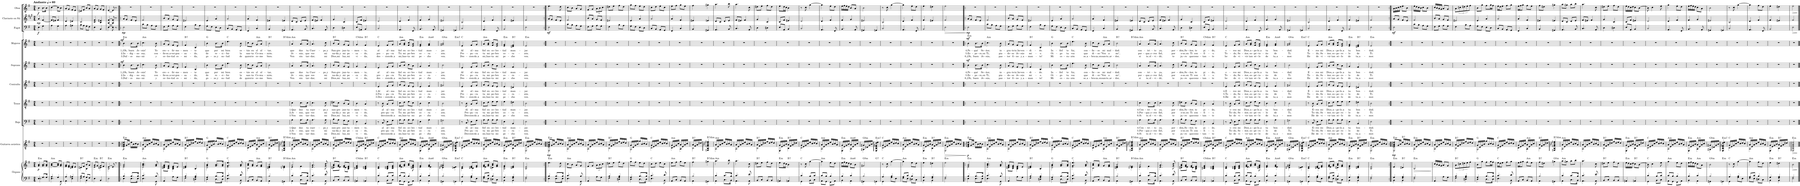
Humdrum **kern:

**kern	**kern	**dynam	**harte	**kern	**dynam	**harte	**kern	**text	**text	**text	**kern	**text	**text	**text	**kern	**text	**text	**text	**kern	**text	**text	**text	**dynam	**kern	**text	**text	**text	**dynam	**harte	**kern	**dynam	**kern	**dynam	**kern	**dynam
*part10	*part10	*part10	*part10	*part9	*part9	*part9	*part8	*part8	*part8	*part8	*part7	*part7	*part7	*part7	*part6	*part6	*part6	*part6	*part5	*part5	*part5	*part5	*part5	*part4	*part4	*part4	*part4	*part4	*part4	*part3	*part3	*part2	*part2	*part1	*part1
*staff11	*staff10	*staff10/11	*	*staff9	*staff9	*	*staff8	*staff8	*staff8	*staff8	*staff7	*staff7	*staff7	*staff7	*staff6	*staff6	*staff6	*staff6	*staff5	*staff5	*staff5	*staff5	*staff5	*staff4	*staff4	*staff4	*staff4	*staff4	*	*staff3	*staff3	*staff2	*staff2	*staff1	*staff1
*I"Órgano	*	*	*	*I"Guitarra acústica	*	*	*I"Bajo	*	*	*	*I"Tenor	*	*	*	*I"Contralto	*	*	*	*I"Soprano	*	*	*	*	*I"Mujeres	*	*	*	*	*	*I"Fagot	*	*I"Clarinete en Sib	*	*I"Oboe	*
*	*	*	*	*I'Guit.	*	*	*I'B.	*	*	*	*I'T.	*	*	*	*I'C.	*	*	*	*I'S.	*	*	*	*	*I'M.	*	*	*	*	*	*I'Fg.	*	*I'Cl. en Sib	*	*I'Ob.	*
*clefF4	*clefG2	*	*	*clefGv2	*	*	*clefF4	*	*	*	*clefGv2	*	*	*	*clefG2	*	*	*	*clefG2	*	*	*	*	*clefG2	*	*	*	*	*	*clefF4	*	*clefG2	*	*clefG2	*
*	*	*	*	*	*	*	*	*	*	*	*	*	*	*	*	*	*	*	*	*	*	*	*	*	*	*	*	*	*	*	*	*Trd1c2	*	*	*
*k[f#]	*k[f#]	*	*	*k[f#]	*	*	*k[f#]	*	*	*	*k[f#]	*	*	*	*k[f#]	*	*	*	*k[f#]	*	*	*	*	*k[f#]	*	*	*	*	*	*k[f#]	*	*k[f#c#g#]	*	*k[f#]	*
*M2/4	*M2/4	*	*	*M2/4	*	*	*M2/4	*	*	*	*M2/4	*	*	*	*M2/4	*	*	*	*M2/4	*	*	*	*	*M2/4	*	*	*	*	*	*M2/4	*	*M2/4	*	*M2/4	*
*MM60	*MM60	*	*	*MM60	*	*	*MM60	*	*	*	*MM60	*	*	*	*MM60	*	*	*	*MM60	*	*	*	*	*MM60	*	*	*	*	*	*MM60	*	*MM60	*	*MM60	*
=1	=1	=1	=1	=1	=1	=1	=1	=1	=1	=1	=1	=1	=1	=1	=1	=1	=1	=1	=1	=1	=1	=1	=1	=1	=1	=1	=1	=1	=1	=1	=1	=1	=1	=1	=1
*^	*	*	*	*	*	*	*	*	*	*	*	*	*	*	*	*	*	*	*	*	*	*	*	*	*	*	*	*	*	*	*	*	*	*	*
!	!	!	!	!	!	!	!	!	!	!	!	!	!	!	!	!	!	!	!	!	!	!	!	!	!	!	!	!	!	!	!	!	!	!	!LO:TX:a:B:t=Andante	!
!	!	!	!LO:DY:b	!LO:H:kt=m	!	!	!	!	!	!	!	!	!	!	!	!	!	!	!	!	!	!	!	!	!	!	!	!	!	!	!	!LO:DY:b	!	!LO:DY:b	!	!LO:DY:b
4E/	2E\	4g/ 4b/	p	E:min	2r	.	.	2r	.	.	.	2r	.	.	.	2r	.	.	.	2r	.	.	.	.	2r	.	.	.	.	.	4E\	f	4a/	mp	4b\	f
8.G/L	.	8.g/ 8.b/L	.	.	.	.	.	.	.	.	.	.	.	.	.	.	.	.	.	.	.	.	.	.	.	.	.	.	.	.	4G\	.	[4f#/	.	8.b\L	.
16G/Jk	.	16g/ 16b/Jk	.	.	.	.	.	.	.	.	.	.	.	.	.	.	.	.	.	.	.	.	.	.	.	.	.	.	.	.	.	.	.	.	16b\Jk	.
=2	=2	=2	=2	=2	=2	=2	=2	=2	=2	=2	=2	=2	=2	=2	=2	=2	=2	=2	=2	=2	=2	=2	=2	=2	=2	=2	=2	=2	=2	=2	=2	=2	=2	=2	=2	=2
!	!	!	!	!LO:H:kt=m	!	!	!	!	!	!	!	!	!	!	!	!	!	!	!	!	!	!	!	!	!	!	!	!	!	!	!	!	!	!	!	!
4A/	4.E\	[4a\ [4cc\	.	A:min	2r	.	.	2r	.	.	.	2r	.	.	.	2r	.	.	.	2r	.	.	.	.	2r	.	.	.	.	.	4A\	.	8f#/L]	.	[4cc\	.
.	.	.	.	.	.	.	.	.	.	.	.	.	.	.	.	.	.	.	.	.	.	.	.	.	.	.	.	.	.	.	.	.	8e#X/J	.	.	.
4G/	.	8a/] 8cc/]L	.	.	.	.	.	.	.	.	.	.	.	.	.	.	.	.	.	.	.	.	.	.	.	.	.	.	.	.	4G\	.	4f#/	.	8cc\L]	.
.	8GG\	8g/ 8b/J	.	.	.	.	.	.	.	.	.	.	.	.	.	.	.	.	.	.	.	.	.	.	.	.	.	.	.	.	.	.	.	.	8b\J	.
=3	=3	=3	=3	=3	=3	=3	=3	=3	=3	=3	=3	=3	=3	=3	=3	=3	=3	=3	=3	=3	=3	=3	=3	=3	=3	=3	=3	=3	=3	=3	=3	=3	=3	=3	=3	=3
4A/	4AA\	8f#/ 8a/L	.	.	2r	.	.	2r	.	.	.	2r	.	.	.	2r	.	.	.	2r	.	.	.	.	2r	.	.	.	.	.	4A\	.	4d/	.	8a/L	.
.	.	8e/ 8g/J	.	.	.	.	.	.	.	.	.	.	.	.	.	.	.	.	.	.	.	.	.	.	.	.	.	.	.	.	.	.	.	.	8g/J	.
4A#X/	4E\	8d#X/ 8f#/L	.	.	.	.	.	.	.	.	.	.	.	.	.	.	.	.	.	.	.	.	.	.	.	.	.	.	.	.	4A#X\	.	4d#X/	.	8f#/L	.
.	.	8e/J	.	.	.	.	.	.	.	.	.	.	.	.	.	.	.	.	.	.	.	.	.	.	.	.	.	.	.	.	.	.	.	.	8e/J	.
=4	=4	=4	=4	=4	=4	=4	=4	=4	=4	=4	=4	=4	=4	=4	=4	=4	=4	=4	=4	=4	=4	=4	=4	=4	=4	=4	=4	=4	=4	=4	=4	=4	=4	=4	=4	=4
*	*	*^	*	*	*	*	*	*	*	*	*	*	*	*	*	*	*	*	*	*	*	*	*	*	*	*	*	*	*	*	*	*	*	*	*	*
!	!	!	!	!	!LO:H:kt=7	!	!	!	!	!	!	!	!	!	!	!	!	!	!	!	!	!	!	!	!	!	!	!	!	!	!	!	!	!	!	!	!
8B/L	4F#\	8d#X/L	4d#\	.	B:7	2r	.	.	2r	.	.	.	2r	.	.	.	2r	.	.	.	2r	.	.	.	.	2r	.	.	.	.	.	8B\L	.	2c#/	.	8d#X/L	.
8A/J	.	8f#/J	.	.	.	.	.	.	.	.	.	.	.	.	.	.	.	.	.	.	.	.	.	.	.	.	.	.	.	.	.	8A\J	.	.	.	8f#/J	.
8G/L	4BB\	8b/L	4B\	.	.	.	.	.	.	.	.	.	.	.	.	.	.	.	.	.	.	.	.	.	.	.	.	.	.	.	.	8G\L	.	.	.	8b/L	.
8F#/J	.	8a/J	.	.	.	.	.	.	.	.	.	.	.	.	.	.	.	.	.	.	.	.	.	.	.	.	.	.	.	.	.	8F#\J	.	.	.	8a/J	.
*v	*v	*	*	*	*	*	*	*	*	*	*	*	*	*	*	*	*	*	*	*	*	*	*	*	*	*	*	*	*	*	*	*	*	*	*	*	*
=5	=5	=5	=5	=5	=5	=5	=5	=5	=5	=5	=5	=5	=5	=5	=5	=5	=5	=5	=5	=5	=5	=5	=5	=5	=5	=5	=5	=5	=5	=5	=5	=5	=5	=5	=5	=5
!	!	!	!	!LO:H:kt=m	!	!	!	!	!	!	!	!	!	!	!	!	!	!	!	!	!	!	!	!	!	!	!	!	!	!	!	!	!	!	!	!
4E\	8a/L	4e\	.	E:min	2r	.	.	2r	.	.	.	2r	.	.	.	2r	.	.	.	2r	.	.	.	.	2r	.	.	.	.	.	4E\	.	4c#/ 4f#/	.	8a/L	.
.	8g/J	.	.	.	.	.	.	.	.	.	.	.	.	.	.	.	.	.	.	.	.	.	.	.	.	.	.	.	.	.	.	.	.	.	8g/J	.
!	!	!	!	!LO:H:kt=7	!	!	!	!	!	!	!	!	!	!	!	!	!	!	!	!	!	!	!	!	!	!	!	!	!	!	!	!	!	!	!	!
4BB/	8g/L	4d#X\	.	B:7	.	.	.	.	.	.	.	.	.	.	.	.	.	.	.	.	.	.	.	.	.	.	.	.	.	.	4BB/	.	4B/ 4e#X/	.	8g/L	.
.	8f#/J	.	.	.	.	.	.	.	.	.	.	.	.	.	.	.	.	.	.	.	.	.	.	.	.	.	.	.	.	.	.	.	.	.	8f#/J	.
=6	=6	=6	=6	=6	=6	=6	=6	=6	=6	=6	=6	=6	=6	=6	=6	=6	=6	=6	=6	=6	=6	=6	=6	=6	=6	=6	=6	=6	=6	=6	=6	=6	=6	=6	=6	=6
!	!	!	!	!LO:H:kt=m	!	!	!	!	!	!	!	!	!	!	!	!	!	!	!	!	!	!	!	!	!	!	!	!	!	!	!	!	!	!	!	!
2E\	[4e/	2B\	.	E:min	2r	.	.	2r	.	.	.	2r	.	.	.	2r	.	.	.	2r	.	.	.	.	2r	.	.	.	.	.	[4E\	.	[4A/ [4f#/	.	[4e/	.
.	8e/]	.	.	.	.	.	.	.	.	.	.	.	.	.	.	.	.	.	.	.	.	.	.	.	.	.	.	.	.	.	8E\]	.	8A/] 8f#/]	.	8e/]	.
.	8r	.	.	.	.	.	.	.	.	.	.	.	.	.	.	.	.	.	.	.	.	.	.	.	.	.	.	.	.	.	8r	.	8r	.	8r	.
=7!|:	=7!|:	=7!|:	=7!|:	=7!|:	=7!|:	=7!|:	=7!|:	=7!|:	=7!|:	=7!|:	=7!|:	=7!|:	=7!|:	=7!|:	=7!|:	=7!|:	=7!|:	=7!|:	=7!|:	=7!|:	=7!|:	=7!|:	=7!|:	=7!|:	=7!|:	=7!|:	=7!|:	=7!|:	=7!|:	=7!|:	=7!|:	=7!|:	=7!|:	=7!|:	=7!|:	=7!|:
*^	*	*	*	*	*	*	*	*	*	*	*	*	*	*	*	*	*	*	*	*	*	*	*	*	*	*	*	*	*	*	*	*	*	*	*	*
!	!	!	!	!	!LO:H:kt=m	!	!LO:DY:b	!LO:H:kt=m	!	!	!	!	!	!	!	!	!	!	!	!	!	!LO:LY:b	!LO:LY:b	!LO:LY:b	!LO:DY:a	!	!LO:LY:b	!LO:LY:b	!LO:LY:b	!LO:DY:a	!LO:H:kt=m	!	!LO:DY:b	!	!	!	!
4B/	4E\	2g/ 2b/	2e\	.	E:min	8E/:: 8G/:: 8B/:: 8e/::L	p	E:min	2r	.	.	.	2r	.	.	.	2r	.	.	.	4b\	1.¡Oh,	2.In-	3.Dul-	mf	4b\	1.¡Oh,	2.In-	3.Dul-	mf	E:min	2E\	mp	8a/L	.	2r	.
.	.	.	.	.	.	16G/L	.	.	.	.	.	.	.	.	.	.	.	.	.	.	.	.	.	.	.	.	.	.	.	.	.	.	.	8g#/J	.	.	.
.	.	.	.	.	.	16B/JJ	.	.	.	.	.	.	.	.	.	.	.	.	.	.	.	.	.	.	.	.	.	.	.	.	.	.	.	.	.	.	.
!	!	!	!	!	!	!	!	!	!	!	!	!	!	!	!	!	!	!	!	!	!	!LO:LY:b	!LO:LY:b	!LO:LY:b	!	!	!LO:LY:b	!LO:LY:b	!LO:LY:b	!	!	!	!	!	!	!	!
8.B/L	8.E\L	.	.	.	.	16e\LL	.	.	.	.	.	.	.	.	.	.	.	.	.	.	8.b\L	buen	-dig-	-ce	.	8.b\L	buen	-dig-	-ce	.	.	.	.	8f#/L	.	.	.
.	.	.	.	.	.	16B\	.	.	.	.	.	.	.	.	.	.	.	.	.	.	.	.	.	.	.	.	.	.	.	.	.	.	.	.	.	.	.
.	.	.	.	.	.	16c\	.	.	.	.	.	.	.	.	.	.	.	.	.	.	.	.	.	.	.	.	.	.	.	.	.	.	.	8e/J	.	.	.
!	!	!	!	!	!	!	!	!	!	!	!	!	!	!	!	!	!	!	!	!	!	!LO:LY:b	!LO:LY:b	!LO:LY:b	!	!	!LO:LY:b	!LO:LY:b	!LO:LY:b	!	!	!	!	!	!	!	!
16B/Jk	16E\Jk	.	.	.	.	16B\JJ	.	.	.	.	.	.	.	.	.	.	.	.	.	.	16b\Jk	Je-	-no	ma-	.	16b\Jk	Je-	-no	ma-	.	.	.	.	.	.	.	.
=8	=8	=8	=8	=8	=8	=8	=8	=8	=8	=8	=8	=8	=8	=8	=8	=8	=8	=8	=8	=8	=8	=8	=8	=8	=8	=8	=8	=8	=8	=8	=8	=8	=8	=8	=8	=8	=8
*	*	*	*	*	*	*^	*	*	*	*	*	*	*	*	*	*	*	*	*	*	*	*	*	*	*	*	*	*	*	*	*	*	*	*	*	*	*
!	!	!	!	!	!LO:H:kt=m	!	!	!	!LO:H:kt=m	!	!	!	!	!	!	!	!	!	!	!	!	!	!LO:LY:b	!LO:LY:b	!LO:LY:b	!	!	!LO:LY:b	!LO:LY:b	!LO:LY:b	!	!LO:H:kt=m	!	!	!	!	!	!
4.c/	4.E\	4.a/ 4.cc/	2e\	.	A:min	16A/LL	2AA\	.	A:min	2r	.	.	.	2r	.	.	.	2r	.	.	.	4.cc\	-sús!	soy,	-ná	.	4.cc\	-sús!	soy,	-ná	.	A:min	8c\L	.	2f#/	.	2r	.
.	.	.	.	.	.	16E/	.	.	.	.	.	.	.	.	.	.	.	.	.	.	.	.	.	.	.	.	.	.	.	.	.	.	.	.	.	.	.	.
.	.	.	.	.	.	16A/	.	.	.	.	.	.	.	.	.	.	.	.	.	.	.	.	.	.	.	.	.	.	.	.	.	.	8B\J	.	.	.	.	.
.	.	.	.	.	.	16c/JJ	.	.	.	.	.	.	.	.	.	.	.	.	.	.	.	.	.	.	.	.	.	.	.	.	.	.	.	.	.	.	.	.
.	.	.	.	.	.	16e/LL	.	.	.	.	.	.	.	.	.	.	.	.	.	.	.	.	.	.	.	.	.	.	.	.	.	.	8A\L	.	.	.	.	.
.	.	.	.	.	.	16B/	.	.	.	.	.	.	.	.	.	.	.	.	.	.	.	.	.	.	.	.	.	.	.	.	.	.	.	.	.	.	.	.
!	!	!	!	!	!	!	!	!	!	!	!	!	!	!	!	!	!	!	!	!	!	!	!LO:LY:b	!LO:LY:b	!LO:LY:b	!	!	!LO:LY:b	!LO:LY:b	!LO:LY:b	!	!	!	!	!	!	!	!
8B/	8GG\	8g/ 8b/	.	.	.	16c/	.	.	.	.	.	.	.	.	.	.	.	.	.	.	.	8b\	Yo	con-	y	.	8b\	Yo	con-	y	.	.	8G\J	.	.	.	.	.
.	.	.	.	.	.	16A/JJ	.	.	.	.	.	.	.	.	.	.	.	.	.	.	.	.	.	.	.	.	.	.	.	.	.	.	.	.	.	.	.	.
*v	*v	*	*	*	*	*	*	*	*	*	*	*	*	*	*	*	*	*	*	*	*	*	*	*	*	*	*	*	*	*	*	*	*	*	*	*	*	*
=9	=9	=9	=9	=9	=9	=9	=9	=9	=9	=9	=9	=9	=9	=9	=9	=9	=9	=9	=9	=9	=9	=9	=9	=9	=9	=9	=9	=9	=9	=9	=9	=9	=9	=9	=9	=9	=9
!	!	!	!	!	!	!	!	!	!	!	!	!	!	!	!	!	!	!	!	!	!	!LO:LY:b	!LO:LY:b	!LO:LY:b	!	!	!LO:LY:b	!LO:LY:b	!LO:LY:b	!	!	!	!	!	!	!	!
4AA/	8f#/ 8a/L	8d#X\L	.	.	16A/LL	2AA\	.	.	2r	.	.	.	2r	.	.	.	2r	.	.	.	8a/L	cre-	-fie-	ce-	.	8a/L	cre-	-fie-	ce-	.	.	8F#\L	.	8b/L	.	2r	.
.	.	.	.	.	16E/	.	.	.	.	.	.	.	.	.	.	.	.	.	.	.	.	.	.	.	.	.	.	.	.	.	.	.	.	.	.	.	.
!	!	!	!	!	!	!	!	!	!	!	!	!	!	!	!	!	!	!	!	!	!	!LO:LY:b	!LO:LY:b	!LO:LY:b	!	!	!LO:LY:b	!LO:LY:b	!LO:LY:b	!	!	!	!	!	!	!	!
.	8e/ 8g/J	8c\J	.	.	16A/	.	.	.	.	.	.	.	.	.	.	.	.	.	.	.	8g/J	-o	so a	-les-	.	8g/J	-o	so a	-les-	.	.	8G\J	.	8a/J	.	.	.
.	.	.	.	.	16c/JJ	.	.	.	.	.	.	.	.	.	.	.	.	.	.	.	.	.	.	.	.	.	.	.	.	.	.	.	.	.	.	.	.
!	!	!	!	!	!	!	!	!	!	!	!	!	!	!	!	!	!	!	!	!	!	!LO:LY:b	!LO:LY:b	!LO:LY:b	!	!	!LO:LY:b	!LO:LY:b	!LO:LY:b	!	!	!	!	!	!	!	!
8A\L	8d#/ 8f#/L	4B\	.	.	16e/LL	.	.	.	.	.	.	.	.	.	.	.	.	.	.	.	8f#/L	fir-	-ver-	-tial	.	8f#/L	fir-	-ver-	-tial	.	.	8A\L	.	8g#/L	.	.	.
.	.	.	.	.	16B/	.	.	.	.	.	.	.	.	.	.	.	.	.	.	.	.	.	.	.	.	.	.	.	.	.	.	.	.	.	.	.	.
!	!	!	!	!	!	!	!	!	!	!	!	!	!	!	!	!	!	!	!	!	!	!LO:LY:b	!LO:LY:b	!LO:LY:b	!	!	!LO:LY:b	!LO:LY:b	!LO:LY:b	!	!	!	!	!	!	!	!
8G\J	8e/J	.	.	.	16c/	.	.	.	.	.	.	.	.	.	.	.	.	.	.	.	8e/J	-me-	-gon-	co-	.	8e/J	-me-	-gon-	co-	.	.	8G\J	.	8f#/J	.	.	.
.	.	.	.	.	16A/JJ	.	.	.	.	.	.	.	.	.	.	.	.	.	.	.	.	.	.	.	.	.	.	.	.	.	.	.	.	.	.	.	.
*	*v	*v	*	*	*	*	*	*	*	*	*	*	*	*	*	*	*	*	*	*	*	*	*	*	*	*	*	*	*	*	*	*	*	*	*	*	*
=10	=10	=10	=10	=10	=10	=10	=10	=10	=10	=10	=10	=10	=10	=10	=10	=10	=10	=10	=10	=10	=10	=10	=10	=10	=10	=10	=10	=10	=10	=10	=10	=10	=10	=10	=10	=10
*^	*	*	*	*	*	*	*	*	*	*	*	*	*	*	*	*	*	*	*	*	*	*	*	*	*	*	*	*	*	*	*	*	*	*	*	*
!	!	!	!	!LO:H:kt=7	!	!	!	!LO:H:kt=7	!	!	!	!	!	!	!	!	!	!	!	!	!	!LO:LY:b	!LO:LY:b	!LO:LY:b	!	!	!LO:LY:b	!LO:LY:b	!LO:LY:b	!	!LO:H:kt=7	!	!	!	!	!	!
4B/	4F#\	4d#X/ 4f#/	.	B:7	16A/LL	2BB\	.	B:7	2r	.	.	.	2r	.	.	.	2r	.	.	.	4f#/	-men-	-za-	-mi-	.	4f#/	-men-	-za-	-mi-	.	B:7	4F#\	.	2e#X/	.	2r	.
.	.	.	.	.	16F#/	.	.	.	.	.	.	.	.	.	.	.	.	.	.	.	.	.	.	.	.	.	.	.	.	.	.	.	.	.	.	.	.
.	.	.	.	.	16A/	.	.	.	.	.	.	.	.	.	.	.	.	.	.	.	.	.	.	.	.	.	.	.	.	.	.	.	.	.	.	.	.
.	.	.	.	.	16d#X/JJ	.	.	.	.	.	.	.	.	.	.	.	.	.	.	.	.	.	.	.	.	.	.	.	.	.	.	.	.	.	.	.	.
!	!	!	!	!	!	!	!	!	!	!	!	!	!	!	!	!	!	!	!	!	!	!LO:LY:b	!LO:LY:b	!LO:LY:b	!	!	!LO:LY:b	!LO:LY:b	!LO:LY:b	!	!	!	!	!	!	!	!
4G/ 4B/	4D#X\	4B/	.	.	16f#/LL	.	.	.	.	.	.	.	.	.	.	.	.	.	.	.	4B/	-te	-do,	-da,	.	4B/	-te	-do,	-da,	.	.	8B\L	.	.	.	.	.
.	.	.	.	.	16d#/	.	.	.	.	.	.	.	.	.	.	.	.	.	.	.	.	.	.	.	.	.	.	.	.	.	.	.	.	.	.	.	.
.	.	.	.	.	16e/	.	.	.	.	.	.	.	.	.	.	.	.	.	.	.	.	.	.	.	.	.	.	.	.	.	.	8A\J	.	.	.	.	.
.	.	.	.	.	16d#/JJ	.	.	.	.	.	.	.	.	.	.	.	.	.	.	.	.	.	.	.	.	.	.	.	.	.	.	.	.	.	.	.	.
=11	=11	=11	=11	=11	=11	=11	=11	=11	=11	=11	=11	=11	=11	=11	=11	=11	=11	=11	=11	=11	=11	=11	=11	=11	=11	=11	=11	=11	=11	=11	=11	=11	=11	=11	=11	=11	=11
*	*	*^	*	*	*	*	*	*	*	*	*	*	*	*	*	*	*	*	*	*	*	*	*	*	*	*	*	*	*	*	*	*	*	*	*	*	*
!	!	!	!	!	!	!	!	!	!	!	!	!	!	!	!	!	!	!	!	!	!	!	!LO:LY:b	!LO:LY:b	!LO:LY:b	!	!	!LO:LY:b	!LO:LY:b	!LO:LY:b	!	!	!	!	!	!	!	!
4G/	4D\	4g/ 4b/	2d\	.	G:maj	16G/LL	2GG\	.	G:maj	2r	.	.	.	2r	.	.	.	2r	.	.	.	4b\	que	de	go-	.	4b\	que	de	go-	.	G:maj	8G\L	.	4e/	.	2r	.
.	.	.	.	.	.	16D/	.	.	.	.	.	.	.	.	.	.	.	.	.	.	.	.	.	.	.	.	.	.	.	.	.	.	.	.	.	.	.	.
.	.	.	.	.	.	16G/	.	.	.	.	.	.	.	.	.	.	.	.	.	.	.	.	.	.	.	.	.	.	.	.	.	.	8F#\J	.	.	.	.	.
.	.	.	.	.	.	16B/JJ	.	.	.	.	.	.	.	.	.	.	.	.	.	.	.	.	.	.	.	.	.	.	.	.	.	.	.	.	.	.	.	.
!	!	!	!	!	!	!	!	!	!	!	!	!	!	!	!	!	!	!	!	!	!	!	!LO:LY:b	!LO:LY:b	!LO:LY:b	!	!	!LO:LY:b	!LO:LY:b	!LO:LY:b	!	!	!	!	!	!	!	!
8.B/L	8.D\L	8.g/ 8.b/L	.	.	.	16g/LL	.	.	.	.	.	.	.	.	.	.	.	.	.	.	.	8.b\L	por	re-	zo y	.	8.b\L	por	re-	zo y	.	.	8E\L	.	4a/	.	.	.
.	.	.	.	.	.	16B/	.	.	.	.	.	.	.	.	.	.	.	.	.	.	.	.	.	.	.	.	.	.	.	.	.	.	.	.	.	.	.	.
.	.	.	.	.	.	16c/	.	.	.	.	.	.	.	.	.	.	.	.	.	.	.	.	.	.	.	.	.	.	.	.	.	.	8D\J	.	.	.	.	.
!	!	!	!	!	!	!	!	!	!	!	!	!	!	!	!	!	!	!	!	!	!	!	!LO:LY:b	!LO:LY:b	!LO:LY:b	!	!	!LO:LY:b	!LO:LY:b	!LO:LY:b	!	!	!	!	!	!	!	!
16B/Jk	16D\Jk	16g/ 16b/Jk	.	.	.	16B/JJ	.	.	.	.	.	.	.	.	.	.	.	.	.	.	.	16b\Jk	mi	-ci-	sa-	.	16b\Jk	mi	-ci-	sa-	.	.	.	.	.	.	.	.
=12	=12	=12	=12	=12	=12	=12	=12	=12	=12	=12	=12	=12	=12	=12	=12	=12	=12	=12	=12	=12	=12	=12	=12	=12	=12	=12	=12	=12	=12	=12	=12	=12	=12	=12	=12	=12	=12	=12
!	!	!	!	!	!	!	!	!	!	!	!	!	!	!	!	!	!	!	!	!	!	!	!LO:LY:b	!LO:LY:b	!LO:LY:b	!	!	!LO:LY:b	!LO:LY:b	!LO:LY:b	!	!	!	!	!	!	!	!
4.c/	4.E\	4.g/ 4.ee/	2e\	.	C:maj	16G/LL	2C\	.	C:maj	2r	.	.	.	2r	.	.	.	2r	.	.	.	4.ee\	bien	-bir	-lud	.	4.ee\	bien	-bir	-lud	.	C:maj	8C/L	.	2a/	.	2r	.
.	.	.	.	.	.	16E/	.	.	.	.	.	.	.	.	.	.	.	.	.	.	.	.	.	.	.	.	.	.	.	.	.	.	.	.	.	.	.	.
.	.	.	.	.	.	16G/	.	.	.	.	.	.	.	.	.	.	.	.	.	.	.	.	.	.	.	.	.	.	.	.	.	.	8BB/J	.	.	.	.	.
.	.	.	.	.	.	16c/JJ	.	.	.	.	.	.	.	.	.	.	.	.	.	.	.	.	.	.	.	.	.	.	.	.	.	.	.	.	.	.	.	.
.	.	.	.	.	.	16e/LL	.	.	.	.	.	.	.	.	.	.	.	.	.	.	.	.	.	.	.	.	.	.	.	.	.	.	8AA/L	.	.	.	.	.
.	.	.	.	.	.	16c/	.	.	.	.	.	.	.	.	.	.	.	.	.	.	.	.	.	.	.	.	.	.	.	.	.	.	.	.	.	.	.	.
!	!	!	!	!	!	!	!	!	!	!	!	!	!	!	!	!	!	!	!	!	!	!	!LO:LY:b	!LO:LY:b	!LO:LY:b	!	!	!LO:LY:b	!LO:LY:b	!LO:LY:b	!	!	!	!	!	!	!	!
8d/	8BB\	8g/ 8b/	.	.	.	16d/	.	.	.	.	.	.	.	.	.	.	.	.	.	.	.	8b\	es-	la	de	.	8b\	es-	la	de	.	.	8GG/J	.	.	.	.	.
.	.	.	.	.	.	16c/JJ	.	.	.	.	.	.	.	.	.	.	.	.	.	.	.	.	.	.	.	.	.	.	.	.	.	.	.	.	.	.	.	.
*v	*v	*	*	*	*	*	*	*	*	*	*	*	*	*	*	*	*	*	*	*	*	*	*	*	*	*	*	*	*	*	*	*	*	*	*	*	*	*
=13	=13	=13	=13	=13	=13	=13	=13	=13	=13	=13	=13	=13	=13	=13	=13	=13	=13	=13	=13	=13	=13	=13	=13	=13	=13	=13	=13	=13	=13	=13	=13	=13	=13	=13	=13	=13	=13
!	!	!	!	!	!	!	!	!	!	!	!	!	!	!	!	!	!	!	!	!	!	!LO:LY:b	!LO:LY:b	!LO:LY:b	!	!	!LO:LY:b	!LO:LY:b	!LO:LY:b	!	!	!	!	!	!	!	!
8AA/L	8a/ 8cc/L	2c\	.	.	16G/LL	4C\	.	.	2r	.	.	.	2r	.	.	.	2r	.	.	.	8cc\L	-tás	san-	quien	.	8cc\L	-tás	san-	quien	.	.	4FF#/	.	4a/	.	2r	.
.	.	.	.	.	16E/	.	.	.	.	.	.	.	.	.	.	.	.	.	.	.	.	.	.	.	.	.	.	.	.	.	.	.	.	.	.	.	.
!	!	!	!	!	!	!	!	!	!	!	!	!	!	!	!	!	!	!	!	!	!	!LO:LY:b	!LO:LY:b	!LO:LY:b	!	!	!LO:LY:b	!LO:LY:b	!LO:LY:b	!	!	!	!	!	!	!	!
8C/J	8g/ 8b/J	.	.	.	16G/	.	.	.	.	.	.	.	.	.	.	.	.	.	.	.	8b\J	en	-ta	te	.	8b\J	en	-ta	te	.	.	.	.	.	.	.	.
.	.	.	.	.	16c/JJ	.	.	.	.	.	.	.	.	.	.	.	.	.	.	.	.	.	.	.	.	.	.	.	.	.	.	.	.	.	.	.	.
!	!	!	!	!LO:H:kt=m	!	!	!	!LO:H:kt=m	!	!	!	!	!	!	!	!	!	!	!	!	!	!LO:LY:b	!LO:LY:b	!LO:LY:b	!	!	!LO:LY:b	!LO:LY:b	!LO:LY:b	!	!LO:H:kt=m	!	!	!	!	!	!
8BB/L	8g/L	.	.	A:min	16A/LL	4AA\	.	A:min	.	.	.	.	.	.	.	.	.	.	.	.	8g/L	el	Co-	co-	.	8g/L	el	Co-	co-	.	A:min	4C/	.	4f#/	.	.	.
.	.	.	.	.	16E/	.	.	.	.	.	.	.	.	.	.	.	.	.	.	.	.	.	.	.	.	.	.	.	.	.	.	.	.	.	.	.	.
!	!	!	!	!	!	!	!	!	!	!	!	!	!	!	!	!	!	!	!	!	!	!LO:LY:b	!LO:LY:b	!LO:LY:b	!	!	!LO:LY:b	!LO:LY:b	!LO:LY:b	!	!	!	!	!	!	!	!
8AA/J	8f#/ 8a/J	.	.	.	16A/	.	.	.	.	.	.	.	.	.	.	.	.	.	.	.	8a/J	al-	-mu-	-me	.	8a/J	al-	-mu-	-me	.	.	.	.	.	.	.	.
.	.	.	.	.	16c/JJ	.	.	.	.	.	.	.	.	.	.	.	.	.	.	.	.	.	.	.	.	.	.	.	.	.	.	.	.	.	.	.	.
=14	=14	=14	=14	=14	=14	=14	=14	=14	=14	=14	=14	=14	=14	=14	=14	=14	=14	=14	=14	=14	=14	=14	=14	=14	=14	=14	=14	=14	=14	=14	=14	=14	=14	=14	=14	=14	=14
*^	*	*	*	*	*	*	*	*	*	*	*	*	*	*	*	*	*	*	*	*	*	*	*	*	*	*	*	*	*	*	*	*	*	*	*	*	*
!	!	!	!	!	!LO:H:kt=7	!	!	!	!LO:H:kt=7	!	!	!	!	!	!	!	!	!	!	!	!	!	!LO:LY:b	!LO:LY:b	!LO:LY:b	!	!	!LO:LY:b	!LO:LY:b	!LO:LY:b	!	!LO:H:kt=7	!	!	!	!	!	!
*	*	*	*	*	*	*	*	*	*	*	*	*	*	*	*	*	*	*	*	*	*	*	*	*	*	*	*^	*	*	*	*	*	*	*	*	*	*	*
2B/	4AA\	2b/	4d#X\ 4f#\	.	B:7	16A/LL	2BB\	.	B:7	2r	.	.	.	2r	.	.	.	2r	.	.	.	2b\	-tar,	-nión.	bien.	.	2b\	4ryy	-tar,	-nión.	bien.	.	B:7	4BB/	.	4e#X/	.	2r	.
.	.	.	.	.	.	16F#/	.	.	.	.	.	.	.	.	.	.	.	.	.	.	.	.	.	.	.	.	.	.	.	.	.	.	.	.	.	.	.	.	.
.	.	.	.	.	.	16A/	.	.	.	.	.	.	.	.	.	.	.	.	.	.	.	.	.	.	.	.	.	.	.	.	.	.	.	.	.	.	.	.	.
.	.	.	.	.	.	16d#X/JJ	.	.	.	.	.	.	.	.	.	.	.	.	.	.	.	.	.	.	.	.	.	.	.	.	.	.	.	.	.	.	.	.	.
!	!	!	!	!	!LO:H:kt=7dim	!	!	!	!LO:H:kt=7dim	!	!	!	!	!	!	!	!	!	!	!	!	!	!	!	!	!	!	!	!	!	!	!	!LO:H:kt=7dim	!	!	!	!	!	!
.	4GG#X\	.	4dn\ 4fn\	.	B:dim	4FFn/:: 4BB/:: 4Fn/:: 4A-X/:: 4dn/:: 4fn/::	.	.	B:dim	.	.	.	.	.	.	.	.	.	.	.	.	.	.	.	.	.	.	4ryy	.	.	.	.	B:dim	4GG#X/	.	4en/	.	.	.
=15	=15	=15	=15	=15	=15	=15	=15	=15	=15	=15	=15	=15	=15	=15	=15	=15	=15	=15	=15	=15	=15	=15	=15	=15	=15	=15	=15	=15	=15	=15	=15	=15	=15	=15	=15	=15	=15	=15	=15
!	!	!	!	!	!LO:H:kt=m	!	!	!	!LO:H:kt=m	!	!LO:LY:b	!LO:LY:b	!LO:LY:b	!	!LO:LY:b	!LO:LY:b	!LO:LY:b	!	!	!	!	!	!LO:LY:b	!LO:LY:b	!LO:LY:b	!	!	!	!LO:LY:b	!LO:LY:b	!LO:LY:b	!	!LO:H:kt=m	!	!	!	!	!	!
*	*	*	*	*	*	*	*	*	*	*	*	*	*	*	*	*	*	*	*	*	*	*	*	*	*	*	*v	*v	*	*	*	*	*	*	*	*	*	*	*
4c/	4AA\	2a/	4e\	.	A:min	16A/LL	2AA\	.	A:min	4A\	1.Que	2.Je-	3.Ven	4c\	1.Que	2.Je-	3.Ven	2r	.	.	.	4a/	que	Je-	Ven	.	4a/	que	Je-	Ven	.	A:min	4.AA/	.	8d/L	.	2r	.
.	.	.	.	.	.	16E/	.	.	.	.	.	.	.	.	.	.	.	.	.	.	.	.	.	.	.	.	.	.	.	.	.	.	.	.	.	.	.	.
.	.	.	.	.	.	16A/	.	.	.	.	.	.	.	.	.	.	.	.	.	.	.	.	.	.	.	.	.	.	.	.	.	.	.	.	8c#/J	.	.	.
.	.	.	.	.	.	16c/JJ	.	.	.	.	.	.	.	.	.	.	.	.	.	.	.	.	.	.	.	.	.	.	.	.	.	.	.	.	.	.	.	.
!	!	!	!	!	!	!	!	!	!	!	!LO:LY:b	!LO:LY:b	!LO:LY:b	!	!LO:LY:b	!LO:LY:b	!LO:LY:b	!	!	!	!	!	!LO:LY:b	!LO:LY:b	!LO:LY:b	!	!	!LO:LY:b	!LO:LY:b	!LO:LY:b	!	!	!	!	!	!	!	!
8.c/L	8.C\L	.	4f#\	.	.	16e/LL	.	.	.	8.A\L	das	-sús,	sin	8.c\L	das	-sús,	sin	.	.	.	.	8.a/L	das	-sús,	sin	.	8.a/L	das	-sús,	sin	.	.	.	.	8d/L	.	.	.
.	.	.	.	.	.	16B/	.	.	.	.	.	.	.	.	.	.	.	.	.	.	.	.	.	.	.	.	.	.	.	.	.	.	.	.	.	.	.	.
.	.	.	.	.	.	16c/	.	.	.	.	.	.	.	.	.	.	.	.	.	.	.	.	.	.	.	.	.	.	.	.	.	.	8BB/	.	8e/J	.	.	.
!	!	!	!	!	!	!	!	!	!	!	!LO:LY:b	!LO:LY:b	!LO:LY:b	!	!LO:LY:b	!LO:LY:b	!LO:LY:b	!	!	!	!	!	!LO:LY:b	!LO:LY:b	!LO:LY:b	!	!	!LO:LY:b	!LO:LY:b	!LO:LY:b	!	!	!	!	!	!	!	!
16B/Jk	16BB\Jk	.	.	.	.	16A/JJ	.	.	.	16A\Jk	tu	que	tar-	16c\Jk	tu	que	tar-	.	.	.	.	16a/Jk	tu	que	tar-	.	16a/Jk	tu	que	tar-	.	.	.	.	.	.	.	.
=16	=16	=16	=16	=16	=16	=16	=16	=16	=16	=16	=16	=16	=16	=16	=16	=16	=16	=16	=16	=16	=16	=16	=16	=16	=16	=16	=16	=16	=16	=16	=16	=16	=16	=16	=16	=16	=16	=16
!	!	!	!	!	!	!	!	!	!	!	!LO:LY:b	!LO:LY:b	!LO:LY:b	!	!LO:LY:b	!LO:LY:b	!LO:LY:b	!	!	!	!	!	!LO:LY:b	!LO:LY:b	!LO:LY:b	!	!	!LO:LY:b	!LO:LY:b	!LO:LY:b	!	!	!	!	!	!	!	!
4.c/	4.AA\	4.a/	4.e\	.	.	16A/LL	2AA\	.	.	4.A\	cuer-	ves	-dar,	4.c\	cuer-	ves	-dar,	2r	.	.	.	4.a/	Cuer-	ves	-dar,	.	4.a/	Cuer-	ves	-dar,	.	.	4.C/	.	8f#/L	.	2r	.
.	.	.	.	.	.	16E/	.	.	.	.	.	.	.	.	.	.	.	.	.	.	.	.	.	.	.	.	.	.	.	.	.	.	.	.	.	.	.	.
.	.	.	.	.	.	16A/	.	.	.	.	.	.	.	.	.	.	.	.	.	.	.	.	.	.	.	.	.	.	.	.	.	.	.	.	8e#X/J	.	.	.
.	.	.	.	.	.	16c/JJ	.	.	.	.	.	.	.	.	.	.	.	.	.	.	.	.	.	.	.	.	.	.	.	.	.	.	.	.	.	.	.	.
.	.	.	.	.	.	16e/LL	.	.	.	.	.	.	.	.	.	.	.	.	.	.	.	.	.	.	.	.	.	.	.	.	.	.	.	.	4f#/	.	.	.
.	.	.	.	.	.	16B/	.	.	.	.	.	.	.	.	.	.	.	.	.	.	.	.	.	.	.	.	.	.	.	.	.	.	.	.	.	.	.	.
!	!	!	!	!	!	!	!	!	!	!	!LO:LY:b	!LO:LY:b	!LO:LY:b	!	!LO:LY:b	!LO:LY:b	!LO:LY:b	!	!	!	!	!	!LO:LY:b	!LO:LY:b	!LO:LY:b	!	!	!LO:LY:b	!LO:LY:b	!LO:LY:b	!	!	!	!	!	!	!	!
8e/	8AA\	8cc/	8g\	.	.	16c/	.	.	.	8A\	po y	mi	mi	8c\	po y	mi	mi	.	.	.	.	8cc\	po y	mi	mi	.	8cc\	po y	mi	mi	.	.	8AA/	.	.	.	.	.
.	.	.	.	.	.	16A/JJ	.	.	.	.	.	.	.	.	.	.	.	.	.	.	.	.	.	.	.	.	.	.	.	.	.	.	.	.	.	.	.	.
*v	*v	*	*	*	*	*	*	*	*	*	*	*	*	*	*	*	*	*	*	*	*	*	*	*	*	*	*	*	*	*	*	*	*	*	*	*	*	*
=17	=17	=17	=17	=17	=17	=17	=17	=17	=17	=17	=17	=17	=17	=17	=17	=17	=17	=17	=17	=17	=17	=17	=17	=17	=17	=17	=17	=17	=17	=17	=17	=17	=17	=17	=17	=17	=17
!	!	!	!	!LO:H:kt=7	!	!	!	!LO:H:kt=7	!	!LO:LY:b	!LO:LY:b	!LO:LY:b	!	!LO:LY:b	!LO:LY:b	!LO:LY:b	!	!	!	!	!	!LO:LY:b	!LO:LY:b	!LO:LY:b	!	!	!LO:LY:b	!LO:LY:b	!LO:LY:b	!	!LO:H:kt=7	!	!	!	!	!	!
8BB/L	8g/ 8b/L	8d#X\L	.	B:7	16A/LL	2BB\	.	B:7	8B\L	san-	na-	Dios,	8d#X\L	san-	na-	Dios,	2r	.	.	.	8b/L	San-	na-	Dios,	.	8b/L	San-	na-	Dios,	.	B:7	4D\	.	4g#/	.	2r	.
.	.	.	.	.	16F#/	.	.	.	.	.	.	.	.	.	.	.	.	.	.	.	.	.	.	.	.	.	.	.	.	.	.	.	.	.	.	.	.
!	!	!	!	!	!	!	!	!	!	!LO:LY:b	!LO:LY:b	!LO:LY:b	!	!LO:LY:b	!LO:LY:b	!LO:LY:b	!	!	!	!	!	!LO:LY:b	!LO:LY:b	!LO:LY:b	!	!	!LO:LY:b	!LO:LY:b	!LO:LY:b	!	!	!	!	!	!	!	!
8C/J	8f#/ 8a/J	8e\J	.	.	16A/	.	.	.	8A\J	-gre	da y	mi	8c\J	-gre	da y	mi	.	.	.	.	8a/J	-gre	da y	mi	.	8a/J	-gre	da y	mi	.	.	.	.	.	.	.	.
.	.	.	.	.	16d#X/JJ	.	.	.	.	.	.	.	.	.	.	.	.	.	.	.	.	.	.	.	.	.	.	.	.	.	.	.	.	.	.	.	.
!	!	!	!	!	!	!	!	!	!	!LO:LY:b	!LO:LY:b	!LO:LY:b	!	!LO:LY:b	!LO:LY:b	!LO:LY:b	!	!	!	!	!	!LO:LY:b	!LO:LY:b	!LO:LY:b	!	!	!LO:LY:b	!LO:LY:b	!LO:LY:b	!	!	!	!	!	!	!	!
8BB/L	8e/ 8g/L	8d#\L	.	.	16f#/LL	.	.	.	8G\L	jun-	mi	luz,	8B/L	jun-	mi	luz,	.	.	.	.	8g/L	jun-	mi	luz,	.	8g/L	jun-	mi	luz,	.	.	4D#X\	.	4c#/	.	.	.
.	.	.	.	.	16d#/	.	.	.	.	.	.	.	.	.	.	.	.	.	.	.	.	.	.	.	.	.	.	.	.	.	.	.	.	.	.	.	.
!	!	!	!	!	!	!	!	!	!	!LO:LY:b	!LO:LY:b	!LO:LY:b	!	!LO:LY:b	!LO:LY:b	!LO:LY:b	!	!	!	!	!	!LO:LY:b	!LO:LY:b	!LO:LY:b	!	!	!LO:LY:b	!LO:LY:b	!LO:LY:b	!	!	!	!	!	!	!	!
8BB/J	8d#/ 8f#/J	8B\J	.	.	16e/	.	.	.	8F#\J	-ta-	pe-	mi	8A/J	-ta-	pe-	mi	.	.	.	.	8f#/J	-ta-	pe-	mi	.	8f#/J	-ta-	pe-	mi	.	.	.	.	.	.	.	.
.	.	.	.	.	16d#/JJ	.	.	.	.	.	.	.	.	.	.	.	.	.	.	.	.	.	.	.	.	.	.	.	.	.	.	.	.	.	.	.	.
*	*v	*v	*	*	*	*	*	*	*	*	*	*	*	*	*	*	*	*	*	*	*	*	*	*	*	*	*	*	*	*	*	*	*	*	*	*	*
=18	=18	=18	=18	=18	=18	=18	=18	=18	=18	=18	=18	=18	=18	=18	=18	=18	=18	=18	=18	=18	=18	=18	=18	=18	=18	=18	=18	=18	=18	=18	=18	=18	=18	=18	=18	=18
!	!	!	!LO:H:kt=dim	!	!	!	!LO:H:kt=dim	!	!LO:LY:b	!LO:LY:b	!LO:LY:b	!	!LO:LY:b	!LO:LY:b	!LO:LY:b	!	!	!	!	!	!LO:LY:b	!LO:LY:b	!LO:LY:b	!	!	!LO:LY:b	!LO:LY:b	!LO:LY:b	!	!LO:H:kt=dim	!	!	!	!	!	!
4AA#X/	4c#X/ 4e/ 4g/	.	C#:dim	16G/LL	4EE\	.	C#:dim	4E\	-men-	-ca-	vi-	4B\	-men-	-ca-	vi-	2r	.	.	.	4g/	-men-	-ca-	vi-	.	4g/	-men-	-ca-	vi-	.	C#:dim	8E/L	.	8c#/L	.	2r	.
.	.	.	.	16E/	.	.	.	.	.	.	.	.	.	.	.	.	.	.	.	.	.	.	.	.	.	.	.	.	.	.	.	.	.	.	.	.
.	.	.	.	16G/	.	.	.	.	.	.	.	.	.	.	.	.	.	.	.	.	.	.	.	.	.	.	.	.	.	.	8AA#X/J	.	8f#/J	.	.	.
.	.	.	.	16B/JJ	.	.	.	.	.	.	.	.	.	.	.	.	.	.	.	.	.	.	.	.	.	.	.	.	.	.	.	.	.	.	.	.
!	!	!	!LO:H:kt=7	!	!	!	!LO:H:kt=7	!	!LO:LY:b	!LO:LY:b	!LO:LY:b	!	!LO:LY:b	!LO:LY:b	!LO:LY:b	!	!	!	!	!	!LO:LY:b	!LO:LY:b	!LO:LY:b	!	!	!LO:LY:b	!LO:LY:b	!LO:LY:b	!	!LO:H:kt=7	!	!	!	!	!	!
4AAn/	4B/ 4d#X/ 4f#/	.	B:7	16A/LL	4BB\	.	B:7	4BB/	-te,	-do,	-da,	4A/	-te,	-do,	-da,	.	.	.	.	4f#/	-te,	-do,	-da,	.	4f#/	-te,	-do,	-da,	.	B:7	4BB/	.	4e#X/	.	.	.
.	.	.	.	16F#/	.	.	.	.	.	.	.	.	.	.	.	.	.	.	.	.	.	.	.	.	.	.	.	.	.	.	.	.	.	.	.	.
.	.	.	.	16A/	.	.	.	.	.	.	.	.	.	.	.	.	.	.	.	.	.	.	.	.	.	.	.	.	.	.	.	.	.	.	.	.
.	.	.	.	16d#X/JJ	.	.	.	.	.	.	.	.	.	.	.	.	.	.	.	.	.	.	.	.	.	.	.	.	.	.	.	.	.	.	.	.
=19	=19	=19	=19	=19	=19	=19	=19	=19	=19	=19	=19	=19	=19	=19	=19	=19	=19	=19	=19	=19	=19	=19	=19	=19	=19	=19	=19	=19	=19	=19	=19	=19	=19	=19	=19	=19
*^	*	*	*	*	*	*	*	*	*	*	*	*	*	*	*	*	*	*	*	*	*	*	*	*	*	*	*	*	*	*	*	*	*	*	*	*
!	!	!	!	!	!	!	!	!	!	!	!	!	!	!	!	!	!	!LO:LY:b	!LO:LY:b	!LO:LY:b	!	!LO:LY:b	!LO:LY:b	!LO:LY:b	!	!	!LO:LY:b	!LO:LY:b	!LO:LY:b	!	!	!	!	!	!	!	!
4c/	4GG\	4c/ 4e/	.	C:maj	16G/LL	2C\	.	C:maj	8r	.	.	.	8r	.	.	.	4e/	1.Al	2.Pre-	3.Des-	4e/	al	pre-	des-	.	4e/	al	pre-	des-	.	C:maj	2C/	.	2d/	.	2r	.
.	.	.	.	.	16E/	.	.	.	.	.	.	.	.	.	.	.	.	.	.	.	.	.	.	.	.	.	.	.	.	.	.	.	.	.	.	.	.
!	!	!	!	!	!	!	!	!	!	!LO:LY:b	!LO:LY:b	!LO:LY:b	!	!LO:LY:b	!LO:LY:b	!LO:LY:b	!	!	!	!	!	!	!	!	!	!	!	!	!	!	!	!	!	!	!	!	!
.	.	.	.	.	16G/	.	.	.	8C/	al	pre-	des-	8B\	al	pre-	des-	.	.	.	.	.	.	.	.	.	.	.	.	.	.	.	.	.	.	.	.	.
.	.	.	.	.	16c/JJ	.	.	.	.	.	.	.	.	.	.	.	.	.	.	.	.	.	.	.	.	.	.	.	.	.	.	.	.	.	.	.	.
!	!	!	!	!	!	!	!	!	!	!LO:LY:b	!LO:LY:b	!LO:LY:b	!	!LO:LY:b	!LO:LY:b	!LO:LY:b	!	!LO:LY:b	!LO:LY:b	!LO:LY:b	!	!LO:LY:b	!LO:LY:b	!LO:LY:b	!	!	!LO:LY:b	!LO:LY:b	!LO:LY:b	!	!	!	!	!	!	!	!
8B/L	8BB\L	8B/ 8d#X/ 8f#/L	.	.	16e/LL	.	.	.	8E\L	al-	-pa-	-cien-	8A/L	al-	-pa-	-cien-	8f#/L	al-	-pa-	-cien-	8f#/L	al-	-pa-	-cien-	.	8f#/L	al-	-pa-	-cien-	.	.	.	.	.	.	.	.
.	.	.	.	.	16c/	.	.	.	.	.	.	.	.	.	.	.	.	.	.	.	.	.	.	.	.	.	.	.	.	.	.	.	.	.	.	.	.
!	!	!	!	!	!	!	!	!	!	!LO:LY:b	!LO:LY:b	!LO:LY:b	!	!LO:LY:b	!LO:LY:b	!LO:LY:b	!	!LO:LY:b	!LO:LY:b	!LO:LY:b	!	!LO:LY:b	!LO:LY:b	!LO:LY:b	!	!	!LO:LY:b	!LO:LY:b	!LO:LY:b	!	!	!	!	!	!	!	!
8c/J	8C\J	8c/ 8e/ 8g/J	.	.	16d/	.	.	.	8G\J	-ma	-ra	de a	8B/J	-ma	-ra	de a	8g/J	-ma	-ra	de a	8g/J	-ma	-ra	de a	.	8g/J	-ma	-ra	de a	.	.	.	.	.	.	.	.
.	.	.	.	.	16c/JJ	.	.	.	.	.	.	.	.	.	.	.	.	.	.	.	.	.	.	.	.	.	.	.	.	.	.	.	.	.	.	.	.
=20	=20	=20	=20	=20	=20	=20	=20	=20	=20	=20	=20	=20	=20	=20	=20	=20	=20	=20	=20	=20	=20	=20	=20	=20	=20	=20	=20	=20	=20	=20	=20	=20	=20	=20	=20	=20	=20
*	*	*^	*	*	*	*	*	*	*	*	*	*	*	*	*	*	*	*	*	*	*	*	*	*	*	*	*	*	*	*	*	*	*	*	*	*	*
!	!	!	!	!	!LO:H:kt=m	!	!	!	!LO:H:kt=m	!	!LO:LY:b	!LO:LY:b	!LO:LY:b	!	!LO:LY:b	!LO:LY:b	!LO:LY:b	!	!LO:LY:b	!LO:LY:b	!LO:LY:b	!	!LO:LY:b	!LO:LY:b	!LO:LY:b	!	!	!LO:LY:b	!LO:LY:b	!LO:LY:b	!	!LO:H:kt=m	!	!	!	!	!	!
8c/L	8AA\L	8f#/ 8a/L	4.e\	.	A:min	16A/LL	2AA\	.	A:min	8A\L	fiel	Tú	mí,	8c\L	fiel	Tú	mí,	8a/L	fiel	Tú	mí,	8a/L	fiel	Tú	mí,	.	8a/L	fiel	Tú	mí,	.	A:min	4.AA/	.	4d/	.	2r	.
.	.	.	.	.	.	16E/	.	.	.	.	.	.	.	.	.	.	.	.	.	.	.	.	.	.	.	.	.	.	.	.	.	.	.	.	.	.	.	.
!	!	!	!	!	!	!	!	!	!	!	!LO:LY:b	!LO:LY:b	!LO:LY:b	!	!LO:LY:b	!LO:LY:b	!LO:LY:b	!	!LO:LY:b	!LO:LY:b	!LO:LY:b	!	!LO:LY:b	!LO:LY:b	!LO:LY:b	!	!	!LO:LY:b	!LO:LY:b	!LO:LY:b	!	!	!	!	!	!	!	!
8B/J	8GG\J	8g/ 8b/J	.	.	.	16A/	.	.	.	8A\J	en	mi	has-	8d\J	en	mi	has-	8g/J	en	mi	has-	8b/J	en	mi	has-	.	8g/ 8b/J	en	mi	has-	.	.	.	.	.	.	.	.
.	.	.	.	.	.	16c/JJ	.	.	.	.	.	.	.	.	.	.	.	.	.	.	.	.	.	.	.	.	.	.	.	.	.	.	.	.	.	.	.	.
!	!	!	!	!	!	!	!	!	!	!	!LO:LY:b	!LO:LY:b	!LO:LY:b	!	!LO:LY:b	!LO:LY:b	!LO:LY:b	!	!LO:LY:b	!LO:LY:b	!LO:LY:b	!	!LO:LY:b	!LO:LY:b	!LO:LY:b	!	!	!LO:LY:b	!LO:LY:b	!LO:LY:b	!	!	!	!	!	!	!	!
4B/	8FF#\L	8a/ 8cc/L	.	.	.	16e/LL	.	.	.	8A\L	ce-	po-	-ta	8e\L	ce-	po-	-ta	8f#/L	ce-	po-	-ta	8cc\L	ce-	po-	-ta	.	8f#/ 8cc/L	ce-	po-	-ta	.	.	.	.	4f#/	.	.	.
.	.	.	.	.	.	16B/	.	.	.	.	.	.	.	.	.	.	.	.	.	.	.	.	.	.	.	.	.	.	.	.	.	.	.	.	.	.	.	.
!	!	!	!	!	!	!	!	!	!	!	!LO:LY:b	!LO:LY:b	!LO:LY:b	!	!LO:LY:b	!LO:LY:b	!LO:LY:b	!	!LO:LY:b	!LO:LY:b	!LO:LY:b	!	!LO:LY:b	!LO:LY:b	!LO:LY:b	!	!	!LO:LY:b	!LO:LY:b	!LO:LY:b	!	!	!	!	!	!	!	!
.	8AA\J	8f#/ 8a/J	8d#X\	.	.	16c/	.	.	.	8A\J	-les-	-bre	mi	8c\J	-les-	-bre	mi	8e/J	-les-	-bre	mi	8a\J	-les-	-bre	mi	.	8e/ 8a/J	-les-	-bre	mi	.	.	8FF#/	.	.	.	.	.
.	.	.	.	.	.	16A/JJ	.	.	.	.	.	.	.	.	.	.	.	.	.	.	.	.	.	.	.	.	.	.	.	.	.	.	.	.	.	.	.	.
=21	=21	=21	=21	=21	=21	=21	=21	=21	=21	=21	=21	=21	=21	=21	=21	=21	=21	=21	=21	=21	=21	=21	=21	=21	=21	=21	=21	=21	=21	=21	=21	=21	=21	=21	=21	=21	=21	=21
!	!	!	!	!	!LO:H:kt=m	!	!	!	!LO:H:kt=m	!	!LO:LY:b	!LO:LY:b	!LO:LY:b	!	!LO:LY:b	!LO:LY:b	!LO:LY:b	!	!LO:LY:b	!LO:LY:b	!LO:LY:b	!	!LO:LY:b	!LO:LY:b	!LO:LY:b	!	!	!LO:LY:b	!LO:LY:b	!LO:LY:b	!	!LO:H:kt=m	!	!	!	!	!	!
4B/	4BB\	4e/ 4g/	4e\	.	E:min	16G/LL	4EE\	.	E:min	4E\	-tial	co-	pe-	4B\	-tial	co-	pe-	4e/	-tial	co-	pe-	4g/	-tial	co-	pe-	.	4e/ 4g/	-tial	co-	pe-	.	E:min	4.BB/	.	4f#/	.	2r	.
.	.	.	.	.	.	16E/	.	.	.	.	.	.	.	.	.	.	.	.	.	.	.	.	.	.	.	.	.	.	.	.	.	.	.	.	.	.	.	.
.	.	.	.	.	.	16G/	.	.	.	.	.	.	.	.	.	.	.	.	.	.	.	.	.	.	.	.	.	.	.	.	.	.	.	.	.	.	.	.
.	.	.	.	.	.	16B/JJ	.	.	.	.	.	.	.	.	.	.	.	.	.	.	.	.	.	.	.	.	.	.	.	.	.	.	.	.	.	.	.	.
!	!	!	!	!	!LO:H:kt=m6	!	!	!	!LO:H:kt=m6	!	!LO:LY:b	!LO:LY:b	!LO:LY:b	!	!LO:LY:b	!LO:LY:b	!LO:LY:b	!	!LO:LY:b	!LO:LY:b	!LO:LY:b	!	!LO:LY:b	!LO:LY:b	!LO:LY:b	!	!	!LO:LY:b	!LO:LY:b	!LO:LY:b	!	!LO:H:kt=m6	!	!	!	!	!	!
4c/	4AA\	4f#/ 4a/	4e\	.	A:min6	16A/LL	4AA\	.	A:min6	4A\	man-	-ra-	-cho	4c\	man-	-ra-	-cho	4f#/	man-	-ra-	-cho	4a/	man-	-ra-	-cho	.	4f#/ 4a/	man-	-ra-	-cho	.	A:min6	.	.	4g#/	.	.	.
.	.	.	.	.	.	16E/	.	.	.	.	.	.	.	.	.	.	.	.	.	.	.	.	.	.	.	.	.	.	.	.	.	.	.	.	.	.	.	.
.	.	.	.	.	.	16A/	.	.	.	.	.	.	.	.	.	.	.	.	.	.	.	.	.	.	.	.	.	.	.	.	.	.	8AA/	.	.	.	.	.
.	.	.	.	.	.	16c/JJ	.	.	.	.	.	.	.	.	.	.	.	.	.	.	.	.	.	.	.	.	.	.	.	.	.	.	.	.	.	.	.	.
=22	=22	=22	=22	=22	=22	=22	=22	=22	=22	=22	=22	=22	=22	=22	=22	=22	=22	=22	=22	=22	=22	=22	=22	=22	=22	=22	=22	=22	=22	=22	=22	=22	=22	=22	=22	=22	=22	=22
!	!	!	!	!	!LO:H:kt=m	!	!	!	!LO:H:kt=m	!	!LO:LY:b	!LO:LY:b	!LO:LY:b	!	!LO:LY:b	!LO:LY:b	!LO:LY:b	!	!LO:LY:b	!LO:LY:b	!LO:LY:b	!	!LO:LY:b	!LO:LY:b	!LO:LY:b	!	!	!LO:LY:b	!LO:LY:b	!LO:LY:b	!	!LO:H:kt=m	!	!	!	!	!	!
*	*	*	*	*	*	*	*	*	*	*	*	*	*	*	*	*	*	*	*	*	*	*	*	*	*	*	*^	*	*	*	*	*	*	*	*	*	*	*
2B/	4GG#X\	2b/	4d#X\ 4g#X\	.	G#:min	16G#X/LL	4GG#X\	.	G#:min	2G#X\	-jar.	-zón.	ven.	2B\	-jar.	-zón.	ven.	2g#X/	-jar.	-zón.	ven.	2b\	-jar.	-zón.	ven.	.	2g#X/ 2b/	4ryy	-jar.	-zón.	ven.	.	G#:min	4GG#X/	.	2e#X/	.	2r	.
.	.	.	.	.	.	16D#X/	.	.	.	.	.	.	.	.	.	.	.	.	.	.	.	.	.	.	.	.	.	.	.	.	.	.	.	.	.	.	.	.	.
.	.	.	.	.	.	16G#/	.	.	.	.	.	.	.	.	.	.	.	.	.	.	.	.	.	.	.	.	.	.	.	.	.	.	.	.	.	.	.	.	.
.	.	.	.	.	.	16B/JJ	.	.	.	.	.	.	.	.	.	.	.	.	.	.	.	.	.	.	.	.	.	.	.	.	.	.	.	.	.	.	.	.	.
!	!	!	!	!	!LO:H:kt=m7	!	!	!	!LO:H:kt=m7	!	!	!	!	!	!	!	!	!	!	!	!	!	!	!	!	!	!	!	!	!	!	!	!LO:H:kt=m7	!	!	!	!	!	!
.	4GGn\	.	4dn\ 4e\	.	E:min7	4EE/:: 4BB/:: 4E/:: 4Gn/:: 4d/:: 4e/::	4ryy	.	E:min7	.	.	.	.	.	.	.	.	.	.	.	.	.	.	.	.	.	.	4ryy	.	.	.	.	E:min7	4GGn/	.	.	.	.	.
=23	=23	=23	=23	=23	=23	=23	=23	=23	=23	=23	=23	=23	=23	=23	=23	=23	=23	=23	=23	=23	=23	=23	=23	=23	=23	=23	=23	=23	=23	=23	=23	=23	=23	=23	=23	=23	=23	=23	=23
!	!	!	!	!	!	!	!	!	!	!	!	!	!	!	!	!	!	!	!LO:LY:b	!LO:LY:b	!LO:LY:b	!	!LO:LY:b	!LO:LY:b	!LO:LY:b	!	!	!	!LO:LY:b	!LO:LY:b	!LO:LY:b	!	!	!	!	!	!	!	!
*	*	*	*	*	*	*	*	*	*	*	*	*	*	*	*	*	*	*	*	*	*	*	*	*	*	*	*v	*v	*	*	*	*	*	*	*	*	*	*	*
4A/	4GG\	4e/	4c\	.	C:maj	16G/LL	2C\	.	C:maj	8r	.	.	.	8r	.	.	.	4e/	Al	Pre-	Des-	4e/	Al	Pre-	Des-	.	4e/	Al	Pre-	Des-	.	C:maj	2C/	.	2B/	.	2r	.
.	.	.	.	.	.	16E/	.	.	.	.	.	.	.	.	.	.	.	.	.	.	.	.	.	.	.	.	.	.	.	.	.	.	.	.	.	.	.	.
!	!	!	!	!	!	!	!	!	!	!	!LO:LY:b	!LO:LY:b	!LO:LY:b	!	!LO:LY:b	!LO:LY:b	!LO:LY:b	!	!	!	!	!	!	!	!	!	!	!	!	!	!	!	!	!	!	!	!	!
.	.	.	.	.	.	16G/	.	.	.	8C/	Al	Pre-	Des-	8B\	Al	Pre-	Des-	.	.	.	.	.	.	.	.	.	.	.	.	.	.	.	.	.	.	.	.	.
.	.	.	.	.	.	16c/JJ	.	.	.	.	.	.	.	.	.	.	.	.	.	.	.	.	.	.	.	.	.	.	.	.	.	.	.	.	.	.	.	.
!	!	!	!	!	!	!	!	!	!	!	!LO:LY:b	!LO:LY:b	!LO:LY:b	!	!LO:LY:b	!LO:LY:b	!LO:LY:b	!	!LO:LY:b	!LO:LY:b	!LO:LY:b	!	!LO:LY:b	!LO:LY:b	!LO:LY:b	!	!	!LO:LY:b	!LO:LY:b	!LO:LY:b	!	!	!	!	!	!	!	!
4B/	8G\L	8d#X/ 8f#/L	4c\	.	.	16e/LL	.	.	.	8E\L	al-	-pa-	-cien-	8A/L	al-	-pa-	-cien-	8f#/L	al-	-pa-	-cien-	8f#/L	al-	-pa-	-cien-	.	8f#/L	al-	-pa-	-cien-	.	.	.	.	.	.	.	.
.	.	.	.	.	.	16c/	.	.	.	.	.	.	.	.	.	.	.	.	.	.	.	.	.	.	.	.	.	.	.	.	.	.	.	.	.	.	.	.
!	!	!	!	!	!	!	!	!	!	!	!LO:LY:b	!LO:LY:b	!LO:LY:b	!	!LO:LY:b	!LO:LY:b	!LO:LY:b	!	!LO:LY:b	!LO:LY:b	!LO:LY:b	!	!LO:LY:b	!LO:LY:b	!LO:LY:b	!	!	!LO:LY:b	!LO:LY:b	!LO:LY:b	!	!	!	!	!	!	!	!
.	8E\J	8e/ 8g/J	.	.	.	16d/	.	.	.	8G\J	-ma	-ra	de a	8B/J	-ma	-ra	de a	8g/J	-ma	-ra	de a	8g/J	-ma	-ra	de a	.	8g/J	-ma	-ra	de a	.	.	.	.	.	.	.	.
.	.	.	.	.	.	16c/JJ	.	.	.	.	.	.	.	.	.	.	.	.	.	.	.	.	.	.	.	.	.	.	.	.	.	.	.	.	.	.	.	.
=24	=24	=24	=24	=24	=24	=24	=24	=24	=24	=24	=24	=24	=24	=24	=24	=24	=24	=24	=24	=24	=24	=24	=24	=24	=24	=24	=24	=24	=24	=24	=24	=24	=24	=24	=24	=24	=24	=24
!	!	!	!	!	!LO:H:kt=m	!	!	!	!LO:H:kt=m	!	!LO:LY:b	!LO:LY:b	!LO:LY:b	!	!LO:LY:b	!LO:LY:b	!LO:LY:b	!	!LO:LY:b	!LO:LY:b	!LO:LY:b	!	!LO:LY:b	!LO:LY:b	!LO:LY:b	!	!	!LO:LY:b	!LO:LY:b	!LO:LY:b	!	!LO:H:kt=m	!	!	!	!	!	!
8A/L	8F#\L	8f#/ 8a/L	4e\	.	A:min	16A/LL	2AA\	.	A:min	8A\L	fiel	tu	mí,	8c\L	fiel	tu	mí,	8a/L	fiel	tu	mí,	8a/L	fiel	tu	mí,	.	8a/L	fiel	tu	mí,	.	A:min	4.AA/	.	4d/	.	2r	.
.	.	.	.	.	.	16E/	.	.	.	.	.	.	.	.	.	.	.	.	.	.	.	.	.	.	.	.	.	.	.	.	.	.	.	.	.	.	.	.
!	!	!	!	!	!	!	!	!	!	!	!LO:LY:b	!LO:LY:b	!LO:LY:b	!	!LO:LY:b	!LO:LY:b	!LO:LY:b	!	!LO:LY:b	!LO:LY:b	!LO:LY:b	!	!LO:LY:b	!LO:LY:b	!LO:LY:b	!	!	!LO:LY:b	!LO:LY:b	!LO:LY:b	!	!	!	!	!	!	!	!
8c/J	8E\J	8g/ 8b/J	.	.	.	16A/	.	.	.	8A\J	en	mi	has-	8d\J	en	mi	has-	8g/J	en	mi	has-	8b/J	en	mi	has-	.	8g/ 8b/J	en	mi	has-	.	.	.	.	.	.	.	.
.	.	.	.	.	.	16c/JJ	.	.	.	.	.	.	.	.	.	.	.	.	.	.	.	.	.	.	.	.	.	.	.	.	.	.	.	.	.	.	.	.
!	!	!	!	!	!	!	!	!	!	!	!LO:LY:b	!LO:LY:b	!LO:LY:b	!	!LO:LY:b	!LO:LY:b	!LO:LY:b	!	!LO:LY:b	!LO:LY:b	!LO:LY:b	!	!LO:LY:b	!LO:LY:b	!LO:LY:b	!	!	!LO:LY:b	!LO:LY:b	!LO:LY:b	!	!	!	!	!	!	!	!
4B/	8D#X\L	8a/ 8cc/L	4d#X\	.	.	16e/LL	.	.	.	8A\L	ce-	po-	-ta	8e\L	ce-	po-	-ta	8f#/L	ce-	po-	-ta	8cc\L	ce-	po-	-ta	.	8f#/ 8cc/L	ce-	po-	-ta	.	.	.	.	4f#/	.	.	.
.	.	.	.	.	.	16B/	.	.	.	.	.	.	.	.	.	.	.	.	.	.	.	.	.	.	.	.	.	.	.	.	.	.	.	.	.	.	.	.
!	!	!	!	!	!	!	!	!	!	!	!LO:LY:b	!LO:LY:b	!LO:LY:b	!	!LO:LY:b	!LO:LY:b	!LO:LY:b	!	!LO:LY:b	!LO:LY:b	!LO:LY:b	!	!LO:LY:b	!LO:LY:b	!LO:LY:b	!	!	!LO:LY:b	!LO:LY:b	!LO:LY:b	!	!	!	!	!	!	!	!
.	8C\J	8f#/ 8a/J	.	.	.	16c/	.	.	.	8A\J	-les-	-bre	mi	8e\J	-les-	-bre	mi	8e/J	-les-	-bre	mi	8a\J	-les-	-bre	mi	.	8e/ 8a/J	-les-	-bre	mi	.	.	8FF#/	.	.	.	.	.
.	.	.	.	.	.	16A/JJ	.	.	.	.	.	.	.	.	.	.	.	.	.	.	.	.	.	.	.	.	.	.	.	.	.	.	.	.	.	.	.	.
=25	=25	=25	=25	=25	=25	=25	=25	=25	=25	=25	=25	=25	=25	=25	=25	=25	=25	=25	=25	=25	=25	=25	=25	=25	=25	=25	=25	=25	=25	=25	=25	=25	=25	=25	=25	=25	=25	=25
!	!	!	!	!	!LO:H:kt=m	!	!	!	!LO:H:kt=m	!	!LO:LY:b	!LO:LY:b	!LO:LY:b	!	!LO:LY:b	!LO:LY:b	!LO:LY:b	!	!LO:LY:b	!LO:LY:b	!LO:LY:b	!	!LO:LY:b	!LO:LY:b	!LO:LY:b	!	!	!LO:LY:b	!LO:LY:b	!LO:LY:b	!	!LO:H:kt=m	!	!	!	!	!	!
4G/	4BB\	4e/ 4g/	2B\	.	E:min	16G/LL	4EE\	.	E:min	4E\	-tial	co-	pe-	4e\	-tial	co-	pe-	4e/	-tial	co-	pe-	4g/	-tial	co-	pe-	.	4e/ 4g/	-tial	co-	pe-	.	E:min	2BB/	.	4f#/	.	2r	.
.	.	.	.	.	.	16E/	.	.	.	.	.	.	.	.	.	.	.	.	.	.	.	.	.	.	.	.	.	.	.	.	.	.	.	.	.	.	.	.
.	.	.	.	.	.	16G/	.	.	.	.	.	.	.	.	.	.	.	.	.	.	.	.	.	.	.	.	.	.	.	.	.	.	.	.	.	.	.	.
.	.	.	.	.	.	16B/JJ	.	.	.	.	.	.	.	.	.	.	.	.	.	.	.	.	.	.	.	.	.	.	.	.	.	.	.	.	.	.	.	.
!	!	!	!	!	!LO:H:kt=7	!	!	!	!LO:H:kt=7	!	!LO:LY:b	!LO:LY:b	!LO:LY:b	!	!LO:LY:b	!LO:LY:b	!LO:LY:b	!	!LO:LY:b	!LO:LY:b	!LO:LY:b	!	!LO:LY:b	!LO:LY:b	!LO:LY:b	!	!	!LO:LY:b	!LO:LY:b	!LO:LY:b	!	!LO:H:kt=7	!	!	!	!	!	!
4F#/ 4A/	4BB\	4d#X/ 4f#/	.	.	B:7	16A/LL	4BB\	.	B:7	4BB/	man-	-ra-	-cho	4d#X\	man-	-ra-	-cho	4d#X/	man-	-ra-	-cho	4f#/	man-	-ra-	-cho	.	4d#X/ 4f#/	man-	-ra-	-cho	.	B:7	.	.	4e#X/	.	.	.
.	.	.	.	.	.	16F#/	.	.	.	.	.	.	.	.	.	.	.	.	.	.	.	.	.	.	.	.	.	.	.	.	.	.	.	.	.	.	.	.
.	.	.	.	.	.	16A/	.	.	.	.	.	.	.	.	.	.	.	.	.	.	.	.	.	.	.	.	.	.	.	.	.	.	.	.	.	.	.	.
.	.	.	.	.	.	16d#X/JJ	.	.	.	.	.	.	.	.	.	.	.	.	.	.	.	.	.	.	.	.	.	.	.	.	.	.	.	.	.	.	.	.
*	*	*v	*v	*	*	*	*	*	*	*	*	*	*	*	*	*	*	*	*	*	*	*	*	*	*	*	*	*	*	*	*	*	*	*	*	*	*	*
=26	=26	=26	=26	=26	=26	=26	=26	=26	=26	=26	=26	=26	=26	=26	=26	=26	=26	=26	=26	=26	=26	=26	=26	=26	=26	=26	=26	=26	=26	=26	=26	=26	=26	=26	=26	=26	=26
!	!	!	!	!LO:H:kt=m	!	!	!	!LO:H:kt=m	!	!LO:LY:b	!LO:LY:b	!LO:LY:b	!	!LO:LY:b	!LO:LY:b	!LO:LY:b	!	!LO:LY:b	!LO:LY:b	!LO:LY:b	!	!LO:LY:b	!LO:LY:b	!LO:LY:b	!	!	!LO:LY:b	!LO:LY:b	!LO:LY:b	!	!LO:H:kt=m	!	!	!	!	!	!
2G/	2E\	2B/ 2e/	.	E:min	16G/LL	2EE\	.	E:min	2E\	-jar.	-zón.	ven.	2B\	-jar.	-zón.	ven.	2e/	-jar.	-zón.	ven.	2e/	-jar.	-zón.	ven.	.	2e/	-jar.	-zón.	ven.	.	E:min	2E\	.	2f#/	.	2r	.
.	.	.	.	.	16E/	.	.	.	.	.	.	.	.	.	.	.	.	.	.	.	.	.	.	.	.	.	.	.	.	.	.	.	.	.	.	.	.
.	.	.	.	.	16G/	.	.	.	.	.	.	.	.	.	.	.	.	.	.	.	.	.	.	.	.	.	.	.	.	.	.	.	.	.	.	.	.
.	.	.	.	.	16B/JJ	.	.	.	.	.	.	.	.	.	.	.	.	.	.	.	.	.	.	.	.	.	.	.	.	.	.	.	.	.	.	.	.
.	.	.	.	.	16e/LL	.	.	.	.	.	.	.	.	.	.	.	.	.	.	.	.	.	.	.	.	.	.	.	.	.	.	.	.	.	.	.	.
.	.	.	.	.	16B/	.	.	.	.	.	.	.	.	.	.	.	.	.	.	.	.	.	.	.	.	.	.	.	.	.	.	.	.	.	.	.	.
.	.	.	.	.	16c/	.	.	.	.	.	.	.	.	.	.	.	.	.	.	.	.	.	.	.	.	.	.	.	.	.	.	.	.	.	.	.	.
.	.	.	.	.	16B/JJ	.	.	.	.	.	.	.	.	.	.	.	.	.	.	.	.	.	.	.	.	.	.	.	.	.	.	.	.	.	.	.	.
=27:|!	=27:|!	=27:|!	=27:|!	=27:|!	=27:|!	=27:|!	=27:|!	=27:|!	=27:|!	=27:|!	=27:|!	=27:|!	=27:|!	=27:|!	=27:|!	=27:|!	=27:|!	=27:|!	=27:|!	=27:|!	=27:|!	=27:|!	=27:|!	=27:|!	=27:|!	=27:|!	=27:|!	=27:|!	=27:|!	=27:|!	=27:|!	=27:|!	=27:|!	=27:|!	=27:|!	=27:|!	=27:|!
!	!	!	!	!LO:H:kt=m	!	!	!LO:DY:b	!LO:H:kt=m	!	!	!	!	!	!	!	!	!	!	!	!	!	!	!	!	!	!	!	!	!	!	!	!	!LO:DY:b	!	!	!	!
4B/	4E\	4.ee\	.	E:min	8E/:: 8G/:: 8B/:: 8e/::L	2EE\	mp	E:min	2r	.	.	.	2r	.	.	.	2r	.	.	.	2r	.	.	.	.	2r	.	.	.	.	.	2E\	mf	8a/L	.	4.ee\	.
.	.	.	.	.	16G/L	.	.	.	.	.	.	.	.	.	.	.	.	.	.	.	.	.	.	.	.	.	.	.	.	.	.	.	.	8g#/J	.	.	.
.	.	.	.	.	16B/JJ	.	.	.	.	.	.	.	.	.	.	.	.	.	.	.	.	.	.	.	.	.	.	.	.	.	.	.	.	.	.	.	.
8.B/L	8.E\L	.	.	.	16e/LL	.	.	.	.	.	.	.	.	.	.	.	.	.	.	.	.	.	.	.	.	.	.	.	.	.	.	.	.	8f#/L	.	.	.
.	.	.	.	.	16B/	.	.	.	.	.	.	.	.	.	.	.	.	.	.	.	.	.	.	.	.	.	.	.	.	.	.	.	.	.	.	.	.
.	.	8dd\	.	.	16c/	.	.	.	.	.	.	.	.	.	.	.	.	.	.	.	.	.	.	.	.	.	.	.	.	.	.	.	.	8e/J	.	8dd\	.
16B/Jk	16E\Jk	.	.	.	16B/JJ	.	.	.	.	.	.	.	.	.	.	.	.	.	.	.	.	.	.	.	.	.	.	.	.	.	.	.	.	.	.	.	.
=28	=28	=28	=28	=28	=28	=28	=28	=28	=28	=28	=28	=28	=28	=28	=28	=28	=28	=28	=28	=28	=28	=28	=28	=28	=28	=28	=28	=28	=28	=28	=28	=28	=28	=28	=28	=28	=28
!	!	!	!	!LO:H:kt=m	!	!	!	!LO:H:kt=m	!	!	!	!	!	!	!	!	!	!	!	!	!	!	!	!	!	!	!	!	!	!	!	!	!	!	!	!	!
4.c/	4.E\	8cc\L	.	A:min	16A/LL	2AA\	.	A:min	2r	.	.	.	2r	.	.	.	2r	.	.	.	2r	.	.	.	.	2r	.	.	.	.	.	8c\L	.	2f#/	.	8cc\L	.
.	.	.	.	.	16E/	.	.	.	.	.	.	.	.	.	.	.	.	.	.	.	.	.	.	.	.	.	.	.	.	.	.	.	.	.	.	.	.
.	.	8b\J	.	.	16A/	.	.	.	.	.	.	.	.	.	.	.	.	.	.	.	.	.	.	.	.	.	.	.	.	.	.	8B\J	.	.	.	8b\J	.
.	.	.	.	.	16c/JJ	.	.	.	.	.	.	.	.	.	.	.	.	.	.	.	.	.	.	.	.	.	.	.	.	.	.	.	.	.	.	.	.
.	.	8a/L	.	.	16e/LL	.	.	.	.	.	.	.	.	.	.	.	.	.	.	.	.	.	.	.	.	.	.	.	.	.	.	8A\L	.	.	.	8a/L	.
.	.	.	.	.	16B/	.	.	.	.	.	.	.	.	.	.	.	.	.	.	.	.	.	.	.	.	.	.	.	.	.	.	.	.	.	.	.	.
8B/	8GG\	8g/J	.	.	16c/	.	.	.	.	.	.	.	.	.	.	.	.	.	.	.	.	.	.	.	.	.	.	.	.	.	.	8G\J	.	.	.	8g/J	.
.	.	.	.	.	16A/JJ	.	.	.	.	.	.	.	.	.	.	.	.	.	.	.	.	.	.	.	.	.	.	.	.	.	.	.	.	.	.	.	.
*v	*v	*	*	*	*	*	*	*	*	*	*	*	*	*	*	*	*	*	*	*	*	*	*	*	*	*	*	*	*	*	*	*	*	*	*	*	*
=29	=29	=29	=29	=29	=29	=29	=29	=29	=29	=29	=29	=29	=29	=29	=29	=29	=29	=29	=29	=29	=29	=29	=29	=29	=29	=29	=29	=29	=29	=29	=29	=29	=29	=29	=29	=29
4AA/	8f#/L	.	.	16A/LL	2AA\	.	.	2r	.	.	.	2r	.	.	.	2r	.	.	.	2r	.	.	.	.	2r	.	.	.	.	.	8F#\L	.	8b/L	.	8f#/L	.
.	.	.	.	16E/	.	.	.	.	.	.	.	.	.	.	.	.	.	.	.	.	.	.	.	.	.	.	.	.	.	.	.	.	.	.	.	.
.	8g/J	.	.	16A/	.	.	.	.	.	.	.	.	.	.	.	.	.	.	.	.	.	.	.	.	.	.	.	.	.	.	8G\J	.	8a/J	.	8g/J	.
.	.	.	.	16c/JJ	.	.	.	.	.	.	.	.	.	.	.	.	.	.	.	.	.	.	.	.	.	.	.	.	.	.	.	.	.	.	.	.
*	*Xbrackettup	*	*	*	*	*	*	*	*	*	*	*	*	*	*	*	*	*	*	*	*	*	*	*	*	*	*	*	*	*	*	*	*	*	*Xbrackettup	*
8A\L	12a\L	.	.	16e/LL	.	.	.	.	.	.	.	.	.	.	.	.	.	.	.	.	.	.	.	.	.	.	.	.	.	.	8A\L	.	8g#/L	.	12a\L	.
.	.	.	.	16B/	.	.	.	.	.	.	.	.	.	.	.	.	.	.	.	.	.	.	.	.	.	.	.	.	.	.	.	.	.	.	.	.
.	12b\	.	.	.	.	.	.	.	.	.	.	.	.	.	.	.	.	.	.	.	.	.	.	.	.	.	.	.	.	.	.	.	.	.	12b\	.
8G\J	.	.	.	16c/	.	.	.	.	.	.	.	.	.	.	.	.	.	.	.	.	.	.	.	.	.	.	.	.	.	.	8G\J	.	8f#/J	.	.	.
.	12cc\J	.	.	.	.	.	.	.	.	.	.	.	.	.	.	.	.	.	.	.	.	.	.	.	.	.	.	.	.	.	.	.	.	.	12cc\J	.
.	.	.	.	16A/JJ	.	.	.	.	.	.	.	.	.	.	.	.	.	.	.	.	.	.	.	.	.	.	.	.	.	.	.	.	.	.	.	.
=30	=30	=30	=30	=30	=30	=30	=30	=30	=30	=30	=30	=30	=30	=30	=30	=30	=30	=30	=30	=30	=30	=30	=30	=30	=30	=30	=30	=30	=30	=30	=30	=30	=30	=30	=30	=30
*^	*	*	*	*	*	*	*	*	*	*	*	*	*	*	*	*	*	*	*	*	*	*	*	*	*	*	*	*	*	*	*	*	*	*	*	*
!	!	!	!	!LO:H:kt=7	!	!	!	!LO:H:kt=7	!	!	!	!	!	!	!	!	!	!	!	!	!	!	!	!	!	!	!	!	!	!	!	!	!	!	!	!	!
4B/	4F#\	8dd#X\L	.	B:7	16A/LL	2BB\	.	B:7	2r	.	.	.	2r	.	.	.	2r	.	.	.	2r	.	.	.	.	2r	.	.	.	.	.	4F#\	.	2e#X/	.	8dd#X\L	.
.	.	.	.	.	16F#/	.	.	.	.	.	.	.	.	.	.	.	.	.	.	.	.	.	.	.	.	.	.	.	.	.	.	.	.	.	.	.	.
.	.	8ee\J	.	.	16A/	.	.	.	.	.	.	.	.	.	.	.	.	.	.	.	.	.	.	.	.	.	.	.	.	.	.	.	.	.	.	8ee\J	.
.	.	.	.	.	16d#X/JJ	.	.	.	.	.	.	.	.	.	.	.	.	.	.	.	.	.	.	.	.	.	.	.	.	.	.	.	.	.	.	.	.
4G/ 4B/	4D#X\	8ff#\L	.	.	16f#/LL	.	.	.	.	.	.	.	.	.	.	.	.	.	.	.	.	.	.	.	.	.	.	.	.	.	.	8B\L	.	.	.	8ff#\L	.
.	.	.	.	.	16d#/	.	.	.	.	.	.	.	.	.	.	.	.	.	.	.	.	.	.	.	.	.	.	.	.	.	.	.	.	.	.	.	.
.	.	8dd#\J	.	.	16e/	.	.	.	.	.	.	.	.	.	.	.	.	.	.	.	.	.	.	.	.	.	.	.	.	.	.	8A\J	.	.	.	8dd#\J	.
.	.	.	.	.	16d#/JJ	.	.	.	.	.	.	.	.	.	.	.	.	.	.	.	.	.	.	.	.	.	.	.	.	.	.	.	.	.	.	.	.
=31	=31	=31	=31	=31	=31	=31	=31	=31	=31	=31	=31	=31	=31	=31	=31	=31	=31	=31	=31	=31	=31	=31	=31	=31	=31	=31	=31	=31	=31	=31	=31	=31	=31	=31	=31	=31	=31
4G/	4D\	8gg\L	.	G:maj	16G/LL	2GG\	.	G:maj	2r	.	.	.	2r	.	.	.	2r	.	.	.	2r	.	.	.	.	2r	.	.	.	.	.	8G\L	.	4e/	.	8gg\L	.
.	.	.	.	.	16D/	.	.	.	.	.	.	.	.	.	.	.	.	.	.	.	.	.	.	.	.	.	.	.	.	.	.	.	.	.	.	.	.
.	.	8ff#\J	.	.	16G/	.	.	.	.	.	.	.	.	.	.	.	.	.	.	.	.	.	.	.	.	.	.	.	.	.	.	8F#\J	.	.	.	8ff#\J	.
.	.	.	.	.	16B/JJ	.	.	.	.	.	.	.	.	.	.	.	.	.	.	.	.	.	.	.	.	.	.	.	.	.	.	.	.	.	.	.	.
8.B/L	8.D\L	8ee\L	.	.	16g/LL	.	.	.	.	.	.	.	.	.	.	.	.	.	.	.	.	.	.	.	.	.	.	.	.	.	.	8E\L	.	4a/	.	8ee\L	.
.	.	.	.	.	16B/	.	.	.	.	.	.	.	.	.	.	.	.	.	.	.	.	.	.	.	.	.	.	.	.	.	.	.	.	.	.	.	.
.	.	8dd\J	.	.	16c/	.	.	.	.	.	.	.	.	.	.	.	.	.	.	.	.	.	.	.	.	.	.	.	.	.	.	8D\J	.	.	.	8dd\J	.
16B/Jk	16D\Jk	.	.	.	16B/JJ	.	.	.	.	.	.	.	.	.	.	.	.	.	.	.	.	.	.	.	.	.	.	.	.	.	.	.	.	.	.	.	.
=32	=32	=32	=32	=32	=32	=32	=32	=32	=32	=32	=32	=32	=32	=32	=32	=32	=32	=32	=32	=32	=32	=32	=32	=32	=32	=32	=32	=32	=32	=32	=32	=32	=32	=32	=32	=32	=32
4.c/	4.E\	8cc\L	.	C:maj	16G/LL	2C\	.	C:maj	2r	.	.	.	2r	.	.	.	2r	.	.	.	2r	.	.	.	.	2r	.	.	.	.	.	8C/L	.	2a/	.	8cc\L	.
.	.	.	.	.	16E/	.	.	.	.	.	.	.	.	.	.	.	.	.	.	.	.	.	.	.	.	.	.	.	.	.	.	.	.	.	.	.	.
.	.	8dd\J	.	.	16G/	.	.	.	.	.	.	.	.	.	.	.	.	.	.	.	.	.	.	.	.	.	.	.	.	.	.	8BB/J	.	.	.	8dd\J	.
.	.	.	.	.	16c/JJ	.	.	.	.	.	.	.	.	.	.	.	.	.	.	.	.	.	.	.	.	.	.	.	.	.	.	.	.	.	.	.	.
.	.	8ee\L	.	.	16e/LL	.	.	.	.	.	.	.	.	.	.	.	.	.	.	.	.	.	.	.	.	.	.	.	.	.	.	8AA/L	.	.	.	8ee\L	.
.	.	.	.	.	16c/	.	.	.	.	.	.	.	.	.	.	.	.	.	.	.	.	.	.	.	.	.	.	.	.	.	.	.	.	.	.	.	.
8d/	8BB\	8cc\J	.	.	16d/	.	.	.	.	.	.	.	.	.	.	.	.	.	.	.	.	.	.	.	.	.	.	.	.	.	.	8GG/J	.	.	.	8cc\J	.
.	.	.	.	.	16c/JJ	.	.	.	.	.	.	.	.	.	.	.	.	.	.	.	.	.	.	.	.	.	.	.	.	.	.	.	.	.	.	.	.
*v	*v	*	*	*	*	*	*	*	*	*	*	*	*	*	*	*	*	*	*	*	*	*	*	*	*	*	*	*	*	*	*	*	*	*	*	*	*
=33	=33	=33	=33	=33	=33	=33	=33	=33	=33	=33	=33	=33	=33	=33	=33	=33	=33	=33	=33	=33	=33	=33	=33	=33	=33	=33	=33	=33	=33	=33	=33	=33	=33	=33	=33	=33
!	!	!	!LO:H:kt=m	!	!	!	!LO:H:kt=m	!	!	!	!	!	!	!	!	!	!	!	!	!	!	!	!	!	!	!	!	!	!	!	!	!	!	!	!	!
8AA/L	8ee\L	.	A:min	16G/LL	4C\	.	A:min	2r	.	.	.	2r	.	.	.	2r	.	.	.	2r	.	.	.	.	2r	.	.	.	.	.	4FF#/	.	4a/	.	8ee\L	.
.	.	.	.	16E/	.	.	.	.	.	.	.	.	.	.	.	.	.	.	.	.	.	.	.	.	.	.	.	.	.	.	.	.	.	.	.	.
8C/J	8ff#\J	.	.	16G/	.	.	.	.	.	.	.	.	.	.	.	.	.	.	.	.	.	.	.	.	.	.	.	.	.	.	.	.	.	.	8ff#\J	.
.	.	.	.	16c/JJ	.	.	.	.	.	.	.	.	.	.	.	.	.	.	.	.	.	.	.	.	.	.	.	.	.	.	.	.	.	.	.	.
8BB/L	8gg\L	.	.	16A/LL	4AA\	.	.	.	.	.	.	.	.	.	.	.	.	.	.	.	.	.	.	.	.	.	.	.	.	.	4C/	.	4f#/	.	8gg\L	.
.	.	.	.	16E/	.	.	.	.	.	.	.	.	.	.	.	.	.	.	.	.	.	.	.	.	.	.	.	.	.	.	.	.	.	.	.	.
8AA/J	8ee\J	.	.	16A/	.	.	.	.	.	.	.	.	.	.	.	.	.	.	.	.	.	.	.	.	.	.	.	.	.	.	.	.	.	.	8ee\J	.
.	.	.	.	16c/JJ	.	.	.	.	.	.	.	.	.	.	.	.	.	.	.	.	.	.	.	.	.	.	.	.	.	.	.	.	.	.	.	.
=34	=34	=34	=34	=34	=34	=34	=34	=34	=34	=34	=34	=34	=34	=34	=34	=34	=34	=34	=34	=34	=34	=34	=34	=34	=34	=34	=34	=34	=34	=34	=34	=34	=34	=34	=34	=34
*^	*	*	*	*	*	*	*	*	*	*	*	*	*	*	*	*	*	*	*	*	*	*	*	*	*	*	*	*	*	*	*	*	*	*	*	*
!	!	!	!	!LO:H:kt=7	!	!	!	!LO:H:kt=7	!	!	!	!	!	!	!	!	!	!	!	!	!	!	!	!	!	!	!	!	!	!	!	!	!	!	!	!	!
2B/	4AA\	4ff#\	.	B:7	16A/LL	2BB\	.	B:7	2r	.	.	.	2r	.	.	.	2r	.	.	.	2r	.	.	.	.	2r	.	.	.	.	.	4BB/	.	4e#X/	.	4ff#\	.
.	.	.	.	.	16F#/	.	.	.	.	.	.	.	.	.	.	.	.	.	.	.	.	.	.	.	.	.	.	.	.	.	.	.	.	.	.	.	.
.	.	.	.	.	16A/	.	.	.	.	.	.	.	.	.	.	.	.	.	.	.	.	.	.	.	.	.	.	.	.	.	.	.	.	.	.	.	.
.	.	.	.	.	16d#X/JJ	.	.	.	.	.	.	.	.	.	.	.	.	.	.	.	.	.	.	.	.	.	.	.	.	.	.	.	.	.	.	.	.
!	!	!	!	!LO:H:kt=7dim	!	!	!	!LO:H:kt=7dim	!	!	!	!	!	!	!	!	!	!	!	!	!	!	!	!	!	!	!	!	!	!	!	!	!	!	!	!	!
.	4GG#X\	4gg#X\	.	B:dim	4FFn/:: 4BB/:: 4Fn/:: 4A-X/:: 4dn/:: 4fn/::	.	.	B:dim	.	.	.	.	.	.	.	.	.	.	.	.	.	.	.	.	.	.	.	.	.	.	.	4GG#X/	.	4en/	.	4gg#X\	.
=35	=35	=35	=35	=35	=35	=35	=35	=35	=35	=35	=35	=35	=35	=35	=35	=35	=35	=35	=35	=35	=35	=35	=35	=35	=35	=35	=35	=35	=35	=35	=35	=35	=35	=35	=35	=35	=35
!	!	!	!	!LO:H:kt=m	!	!	!	!LO:H:kt=m	!	!	!	!	!	!	!	!	!	!	!	!	!	!	!	!	!	!	!	!	!	!	!	!	!	!	!	!	!
4c/	4AA\	4.aa\	.	A:min	16A/LL	2AA\	.	A:min	2r	.	.	.	2r	.	.	.	2r	.	.	.	2r	.	.	.	.	2r	.	.	.	.	.	4.AA/	.	8d/L	.	4.aa\	.
.	.	.	.	.	16E/	.	.	.	.	.	.	.	.	.	.	.	.	.	.	.	.	.	.	.	.	.	.	.	.	.	.	.	.	.	.	.	.
.	.	.	.	.	16A/	.	.	.	.	.	.	.	.	.	.	.	.	.	.	.	.	.	.	.	.	.	.	.	.	.	.	.	.	8c#/J	.	.	.
.	.	.	.	.	16c/JJ	.	.	.	.	.	.	.	.	.	.	.	.	.	.	.	.	.	.	.	.	.	.	.	.	.	.	.	.	.	.	.	.
8.c/L	8.C\L	.	.	.	16e/LL	.	.	.	.	.	.	.	.	.	.	.	.	.	.	.	.	.	.	.	.	.	.	.	.	.	.	.	.	8d/L	.	.	.
.	.	.	.	.	16B/	.	.	.	.	.	.	.	.	.	.	.	.	.	.	.	.	.	.	.	.	.	.	.	.	.	.	.	.	.	.	.	.
.	.	8bb\	.	.	16c/	.	.	.	.	.	.	.	.	.	.	.	.	.	.	.	.	.	.	.	.	.	.	.	.	.	.	8BB/	.	8e/J	.	8bb\	.
16B/Jk	16BB\Jk	.	.	.	16A/JJ	.	.	.	.	.	.	.	.	.	.	.	.	.	.	.	.	.	.	.	.	.	.	.	.	.	.	.	.	.	.	.	.
=36	=36	=36	=36	=36	=36	=36	=36	=36	=36	=36	=36	=36	=36	=36	=36	=36	=36	=36	=36	=36	=36	=36	=36	=36	=36	=36	=36	=36	=36	=36	=36	=36	=36	=36	=36	=36	=36
4.c/	4.AA\	4.aa\	.	.	16A/LL	2AA\	.	.	2r	.	.	.	2r	.	.	.	2r	.	.	.	2r	.	.	.	.	2r	.	.	.	.	.	4.C/	.	8f#/L	.	4.aa\	.
.	.	.	.	.	16E/	.	.	.	.	.	.	.	.	.	.	.	.	.	.	.	.	.	.	.	.	.	.	.	.	.	.	.	.	.	.	.	.
.	.	.	.	.	16A/	.	.	.	.	.	.	.	.	.	.	.	.	.	.	.	.	.	.	.	.	.	.	.	.	.	.	.	.	8e#X/J	.	.	.
.	.	.	.	.	16c/JJ	.	.	.	.	.	.	.	.	.	.	.	.	.	.	.	.	.	.	.	.	.	.	.	.	.	.	.	.	.	.	.	.
.	.	.	.	.	16e/LL	.	.	.	.	.	.	.	.	.	.	.	.	.	.	.	.	.	.	.	.	.	.	.	.	.	.	.	.	4f#/	.	.	.
.	.	.	.	.	16B/	.	.	.	.	.	.	.	.	.	.	.	.	.	.	.	.	.	.	.	.	.	.	.	.	.	.	.	.	.	.	.	.
8e/	8AA\	8cc\	.	.	16c/	.	.	.	.	.	.	.	.	.	.	.	.	.	.	.	.	.	.	.	.	.	.	.	.	.	.	8AA/	.	.	.	8cc\	.
.	.	.	.	.	16A/JJ	.	.	.	.	.	.	.	.	.	.	.	.	.	.	.	.	.	.	.	.	.	.	.	.	.	.	.	.	.	.	.	.
*v	*v	*	*	*	*	*	*	*	*	*	*	*	*	*	*	*	*	*	*	*	*	*	*	*	*	*	*	*	*	*	*	*	*	*	*	*	*
=37	=37	=37	=37	=37	=37	=37	=37	=37	=37	=37	=37	=37	=37	=37	=37	=37	=37	=37	=37	=37	=37	=37	=37	=37	=37	=37	=37	=37	=37	=37	=37	=37	=37	=37	=37	=37
!	!	!	!LO:H:kt=7	!	!	!	!LO:H:kt=7	!	!	!	!	!	!	!	!	!	!	!	!	!	!	!	!	!	!	!	!	!	!	!	!	!	!	!	!	!
8BB/L	8dd#X\L	.	B:7	16A/LL	2BB\	.	B:7	2r	.	.	.	2r	.	.	.	2r	.	.	.	2r	.	.	.	.	2r	.	.	.	.	.	4D\	.	4g#/	.	8dd#X\L	.
.	.	.	.	16F#/	.	.	.	.	.	.	.	.	.	.	.	.	.	.	.	.	.	.	.	.	.	.	.	.	.	.	.	.	.	.	.	.
8C/J	8ee\J	.	.	16A/	.	.	.	.	.	.	.	.	.	.	.	.	.	.	.	.	.	.	.	.	.	.	.	.	.	.	.	.	.	.	8ee\J	.
.	.	.	.	16d#X/JJ	.	.	.	.	.	.	.	.	.	.	.	.	.	.	.	.	.	.	.	.	.	.	.	.	.	.	.	.	.	.	.	.
8BB/L	8ff#\L	.	.	16f#/LL	.	.	.	.	.	.	.	.	.	.	.	.	.	.	.	.	.	.	.	.	.	.	.	.	.	.	4D#X\	.	4c#/	.	8ff#\L	.
.	.	.	.	16d#/	.	.	.	.	.	.	.	.	.	.	.	.	.	.	.	.	.	.	.	.	.	.	.	.	.	.	.	.	.	.	.	.
8BB/J	8dd#\J	.	.	16e/	.	.	.	.	.	.	.	.	.	.	.	.	.	.	.	.	.	.	.	.	.	.	.	.	.	.	.	.	.	.	8dd#\J	.
.	.	.	.	16d#/JJ	.	.	.	.	.	.	.	.	.	.	.	.	.	.	.	.	.	.	.	.	.	.	.	.	.	.	.	.	.	.	.	.
=38	=38	=38	=38	=38	=38	=38	=38	=38	=38	=38	=38	=38	=38	=38	=38	=38	=38	=38	=38	=38	=38	=38	=38	=38	=38	=38	=38	=38	=38	=38	=38	=38	=38	=38	=38	=38
!	!	!	!LO:H:kt=m	!	!	!	!LO:H:kt=m	!	!	!	!	!	!	!	!	!	!	!	!	!	!	!	!	!	!	!	!	!	!	!	!	!	!	!	!	!
4AA#X/	8ee\L	.	E:min	16G/LL	4EE\	.	E:min	2r	.	.	.	2r	.	.	.	2r	.	.	.	2r	.	.	.	.	2r	.	.	.	.	.	8E/L	.	8c#/L	.	8ee\L	.
.	.	.	.	16E/	.	.	.	.	.	.	.	.	.	.	.	.	.	.	.	.	.	.	.	.	.	.	.	.	.	.	.	.	.	.	.	.
.	16dd\L	.	.	16G/	.	.	.	.	.	.	.	.	.	.	.	.	.	.	.	.	.	.	.	.	.	.	.	.	.	.	8AA/J	.	8f#/J	.	16dd\L	.
.	16cc\JJ	.	.	16B/JJ	.	.	.	.	.	.	.	.	.	.	.	.	.	.	.	.	.	.	.	.	.	.	.	.	.	.	.	.	.	.	16cc\JJ	.
!	!	!	!LO:H:kt=7	!	!	!	!LO:H:kt=7	!	!	!	!	!	!	!	!	!	!	!	!	!	!	!	!	!	!	!	!	!	!	!	!	!	!	!	!	!
4AAn/	4b\	.	B:7	16A/LL	4BB\	.	B:7	.	.	.	.	.	.	.	.	.	.	.	.	.	.	.	.	.	.	.	.	.	.	.	4BB/	.	4e#X/	.	4b\	.
.	.	.	.	16F#/	.	.	.	.	.	.	.	.	.	.	.	.	.	.	.	.	.	.	.	.	.	.	.	.	.	.	.	.	.	.	.	.
.	.	.	.	16A/	.	.	.	.	.	.	.	.	.	.	.	.	.	.	.	.	.	.	.	.	.	.	.	.	.	.	.	.	.	.	.	.
.	.	.	.	16d#X/JJ	.	.	.	.	.	.	.	.	.	.	.	.	.	.	.	.	.	.	.	.	.	.	.	.	.	.	.	.	.	.	.	.
=39	=39	=39	=39	=39	=39	=39	=39	=39	=39	=39	=39	=39	=39	=39	=39	=39	=39	=39	=39	=39	=39	=39	=39	=39	=39	=39	=39	=39	=39	=39	=39	=39	=39	=39	=39	=39
*^	*	*	*	*	*	*	*	*	*	*	*	*	*	*	*	*	*	*	*	*	*	*	*	*	*	*	*	*	*	*	*	*	*	*	*	*
4c/	4GG\	8r	.	C:maj	16G/LL	2C\	.	C:maj	2r	.	.	.	2r	.	.	.	2r	.	.	.	2r	.	.	.	.	2r	.	.	.	.	.	2C/	.	2d/	.	8r	.
.	.	.	.	.	16E/	.	.	.	.	.	.	.	.	.	.	.	.	.	.	.	.	.	.	.	.	.	.	.	.	.	.	.	.	.	.	.	.
.	.	8cc\	.	.	16G/	.	.	.	.	.	.	.	.	.	.	.	.	.	.	.	.	.	.	.	.	.	.	.	.	.	.	.	.	.	.	8cc\	.
.	.	.	.	.	16c/JJ	.	.	.	.	.	.	.	.	.	.	.	.	.	.	.	.	.	.	.	.	.	.	.	.	.	.	.	.	.	.	.	.
8B/L	8BB\L	[4gg\	.	.	16e/LL	.	.	.	.	.	.	.	.	.	.	.	.	.	.	.	.	.	.	.	.	.	.	.	.	.	.	.	.	.	.	[4gg\	.
.	.	.	.	.	16c/	.	.	.	.	.	.	.	.	.	.	.	.	.	.	.	.	.	.	.	.	.	.	.	.	.	.	.	.	.	.	.	.
8c/J	8C\J	.	.	.	16d/	.	.	.	.	.	.	.	.	.	.	.	.	.	.	.	.	.	.	.	.	.	.	.	.	.	.	.	.	.	.	.	.
.	.	.	.	.	16c/JJ	.	.	.	.	.	.	.	.	.	.	.	.	.	.	.	.	.	.	.	.	.	.	.	.	.	.	.	.	.	.	.	.
=40	=40	=40	=40	=40	=40	=40	=40	=40	=40	=40	=40	=40	=40	=40	=40	=40	=40	=40	=40	=40	=40	=40	=40	=40	=40	=40	=40	=40	=40	=40	=40	=40	=40	=40	=40	=40	=40
!	!	!	!	!LO:H:kt=m	!	!	!	!LO:H:kt=m	!	!	!	!	!	!	!	!	!	!	!	!	!	!	!	!	!	!	!	!	!	!	!	!	!	!	!	!	!
8c/L	8AA\L	4gg\]	.	A:min	16A/LL	2AA\	.	A:min	2r	.	.	.	2r	.	.	.	2r	.	.	.	2r	.	.	.	.	2r	.	.	.	.	.	4.AA/	.	4d/	.	4gg\]	.
.	.	.	.	.	16E/	.	.	.	.	.	.	.	.	.	.	.	.	.	.	.	.	.	.	.	.	.	.	.	.	.	.	.	.	.	.	.	.
8B/J	8GG\J	.	.	.	16A/	.	.	.	.	.	.	.	.	.	.	.	.	.	.	.	.	.	.	.	.	.	.	.	.	.	.	.	.	.	.	.	.
.	.	.	.	.	16c/JJ	.	.	.	.	.	.	.	.	.	.	.	.	.	.	.	.	.	.	.	.	.	.	.	.	.	.	.	.	.	.	.	.
4B/	8FF#\L	8ee\L	.	.	16e/LL	.	.	.	.	.	.	.	.	.	.	.	.	.	.	.	.	.	.	.	.	.	.	.	.	.	.	.	.	4f#/	.	8ee\L	.
.	.	.	.	.	16B/	.	.	.	.	.	.	.	.	.	.	.	.	.	.	.	.	.	.	.	.	.	.	.	.	.	.	.	.	.	.	.	.
.	8AA\J	8dd\J	.	.	16c/	.	.	.	.	.	.	.	.	.	.	.	.	.	.	.	.	.	.	.	.	.	.	.	.	.	.	8FF#/	.	.	.	8dd\J	.
.	.	.	.	.	16A/JJ	.	.	.	.	.	.	.	.	.	.	.	.	.	.	.	.	.	.	.	.	.	.	.	.	.	.	.	.	.	.	.	.
=41	=41	=41	=41	=41	=41	=41	=41	=41	=41	=41	=41	=41	=41	=41	=41	=41	=41	=41	=41	=41	=41	=41	=41	=41	=41	=41	=41	=41	=41	=41	=41	=41	=41	=41	=41	=41	=41
!	!	!	!	!LO:H:kt=m	!	!	!	!LO:H:kt=m	!	!	!	!	!	!	!	!	!	!	!	!	!	!	!	!	!	!	!	!	!	!	!	!	!	!	!	!	!
4B/	4BB\	16ee\LL	.	E:min	16G/LL	4EE\	.	E:min	2r	.	.	.	2r	.	.	.	2r	.	.	.	2r	.	.	.	.	2r	.	.	.	.	.	4.BB/	.	4f#/	.	16ee\LL	.
.	.	16ff#\	.	.	16E/	.	.	.	.	.	.	.	.	.	.	.	.	.	.	.	.	.	.	.	.	.	.	.	.	.	.	.	.	.	.	16ff#\	.
.	.	16ee\	.	.	16G/	.	.	.	.	.	.	.	.	.	.	.	.	.	.	.	.	.	.	.	.	.	.	.	.	.	.	.	.	.	.	16ee\	.
.	.	16dd\JJ	.	.	16B/JJ	.	.	.	.	.	.	.	.	.	.	.	.	.	.	.	.	.	.	.	.	.	.	.	.	.	.	.	.	.	.	16dd\JJ	.
!	!	!	!	!LO:H:kt=m6	!	!	!	!LO:H:kt=m6	!	!	!	!	!	!	!	!	!	!	!	!	!	!	!	!	!	!	!	!	!	!	!	!	!	!	!	!	!
4c/	4AA\	8cc\L	.	A:min6	16A/LL	4AA\	.	A:min6	.	.	.	.	.	.	.	.	.	.	.	.	.	.	.	.	.	.	.	.	.	.	.	.	.	4g#/	.	8b/L	.
.	.	.	.	.	16E/	.	.	.	.	.	.	.	.	.	.	.	.	.	.	.	.	.	.	.	.	.	.	.	.	.	.	.	.	.	.	.	.
.	.	8b\J	.	.	16A/	.	.	.	.	.	.	.	.	.	.	.	.	.	.	.	.	.	.	.	.	.	.	.	.	.	.	8AA/	.	.	.	8a/J	.
.	.	.	.	.	16c/JJ	.	.	.	.	.	.	.	.	.	.	.	.	.	.	.	.	.	.	.	.	.	.	.	.	.	.	.	.	.	.	.	.
=42	=42	=42	=42	=42	=42	=42	=42	=42	=42	=42	=42	=42	=42	=42	=42	=42	=42	=42	=42	=42	=42	=42	=42	=42	=42	=42	=42	=42	=42	=42	=42	=42	=42	=42	=42	=42	=42
!	!	!	!	!LO:H:kt=m	!	!	!	!LO:H:kt=m	!	!	!	!	!	!	!	!	!	!	!	!	!	!	!	!	!	!	!	!	!	!	!	!	!	!	!	!	!
*	*	*^	*	*	*	*	*	*	*	*	*	*	*	*	*	*	*	*	*	*	*	*	*	*	*	*	*	*	*	*	*	*	*	*	*	*	*
2B/	4GG#X\	2g#X/	4ryy	.	G#:min	16G#X/LL	4GG#X\	.	G#:min	2r	.	.	.	2r	.	.	.	2r	.	.	.	2r	.	.	.	.	2r	.	.	.	.	.	4GG#X/	.	2e#X/	.	2b\	.
.	.	.	.	.	.	16D#X/	.	.	.	.	.	.	.	.	.	.	.	.	.	.	.	.	.	.	.	.	.	.	.	.	.	.	.	.	.	.	.	.
.	.	.	.	.	.	16G#/	.	.	.	.	.	.	.	.	.	.	.	.	.	.	.	.	.	.	.	.	.	.	.	.	.	.	.	.	.	.	.	.
.	.	.	.	.	.	16B/JJ	.	.	.	.	.	.	.	.	.	.	.	.	.	.	.	.	.	.	.	.	.	.	.	.	.	.	.	.	.	.	.	.
!	!	!	!	!	!LO:H:kt=7	!	!	!	!LO:H:kt=m7	!	!	!	!	!	!	!	!	!	!	!	!	!	!	!	!	!	!	!	!	!	!	!	!	!	!	!	!	!
.	4GGn\	.	4ryy	.	G:7	4EE/:: 4BB/:: 4E/:: 4Gn/:: 4d/:: 4e/::	4ryy	.	E:min7	.	.	.	.	.	.	.	.	.	.	.	.	.	.	.	.	.	.	.	.	.	.	.	4GGn/	.	.	.	.	.
*	*	*v	*v	*	*	*	*	*	*	*	*	*	*	*	*	*	*	*	*	*	*	*	*	*	*	*	*	*	*	*	*	*	*	*	*	*	*	*
=43	=43	=43	=43	=43	=43	=43	=43	=43	=43	=43	=43	=43	=43	=43	=43	=43	=43	=43	=43	=43	=43	=43	=43	=43	=43	=43	=43	=43	=43	=43	=43	=43	=43	=43	=43	=43	=43
4A/	4GG\	8r	.	C:maj	16G/LL	2C\	.	C:maj	2r	.	.	.	2r	.	.	.	2r	.	.	.	2r	.	.	.	.	2r	.	.	.	.	.	2C/	.	2B/	.	8r	.
.	.	.	.	.	16E/	.	.	.	.	.	.	.	.	.	.	.	.	.	.	.	.	.	.	.	.	.	.	.	.	.	.	.	.	.	.	.	.
.	.	8cc\	.	.	16G/	.	.	.	.	.	.	.	.	.	.	.	.	.	.	.	.	.	.	.	.	.	.	.	.	.	.	.	.	.	.	8cc\	.
.	.	.	.	.	16c/JJ	.	.	.	.	.	.	.	.	.	.	.	.	.	.	.	.	.	.	.	.	.	.	.	.	.	.	.	.	.	.	.	.
4B/	8G\L	[4gg\	.	.	16e/LL	.	.	.	.	.	.	.	.	.	.	.	.	.	.	.	.	.	.	.	.	.	.	.	.	.	.	.	.	.	.	[4gg\	.
.	.	.	.	.	16c/	.	.	.	.	.	.	.	.	.	.	.	.	.	.	.	.	.	.	.	.	.	.	.	.	.	.	.	.	.	.	.	.
.	8E\J	.	.	.	16d/	.	.	.	.	.	.	.	.	.	.	.	.	.	.	.	.	.	.	.	.	.	.	.	.	.	.	.	.	.	.	.	.
.	.	.	.	.	16c/JJ	.	.	.	.	.	.	.	.	.	.	.	.	.	.	.	.	.	.	.	.	.	.	.	.	.	.	.	.	.	.	.	.
=44	=44	=44	=44	=44	=44	=44	=44	=44	=44	=44	=44	=44	=44	=44	=44	=44	=44	=44	=44	=44	=44	=44	=44	=44	=44	=44	=44	=44	=44	=44	=44	=44	=44	=44	=44	=44	=44
!	!	!	!	!LO:H:kt=m	!	!	!	!LO:H:kt=m	!	!	!	!	!	!	!	!	!	!	!	!	!	!	!	!	!	!	!	!	!	!	!	!	!	!	!	!	!
8A/L	8F#\L	4gg\]	.	A:min	16A/LL	2AA\	.	A:min	2r	.	.	.	2r	.	.	.	2r	.	.	.	2r	.	.	.	.	2r	.	.	.	.	.	4.AA/	.	4d/	.	4gg\]	.
.	.	.	.	.	16E/	.	.	.	.	.	.	.	.	.	.	.	.	.	.	.	.	.	.	.	.	.	.	.	.	.	.	.	.	.	.	.	.
8c/J	8E\J	.	.	.	16A/	.	.	.	.	.	.	.	.	.	.	.	.	.	.	.	.	.	.	.	.	.	.	.	.	.	.	.	.	.	.	.	.
.	.	.	.	.	16c/JJ	.	.	.	.	.	.	.	.	.	.	.	.	.	.	.	.	.	.	.	.	.	.	.	.	.	.	.	.	.	.	.	.
4B/	8D#X\L	8ee\L	.	.	16e/LL	.	.	.	.	.	.	.	.	.	.	.	.	.	.	.	.	.	.	.	.	.	.	.	.	.	.	.	.	4f#/	.	8ee\L	.
.	.	.	.	.	16B/	.	.	.	.	.	.	.	.	.	.	.	.	.	.	.	.	.	.	.	.	.	.	.	.	.	.	.	.	.	.	.	.
.	8C\J	8dd\J	.	.	16c/	.	.	.	.	.	.	.	.	.	.	.	.	.	.	.	.	.	.	.	.	.	.	.	.	.	.	8FF#/	.	.	.	8dd\J	.
.	.	.	.	.	16A/JJ	.	.	.	.	.	.	.	.	.	.	.	.	.	.	.	.	.	.	.	.	.	.	.	.	.	.	.	.	.	.	.	.
=45	=45	=45	=45	=45	=45	=45	=45	=45	=45	=45	=45	=45	=45	=45	=45	=45	=45	=45	=45	=45	=45	=45	=45	=45	=45	=45	=45	=45	=45	=45	=45	=45	=45	=45	=45	=45	=45
!	!	!	!	!LO:H:kt=m	!	!	!	!LO:H:kt=m	!	!	!	!	!	!	!	!	!	!	!	!	!	!	!	!	!	!	!	!	!	!	!	!	!	!	!	!	!
4G/	4BB\	4ee\	.	E:min	16G/LL	4EE\	.	E:min	2r	.	.	.	2r	.	.	.	2r	.	.	.	2r	.	.	.	.	2r	.	.	.	.	.	2BB/	.	4f#/	.	4ee\	.
.	.	.	.	.	16E/	.	.	.	.	.	.	.	.	.	.	.	.	.	.	.	.	.	.	.	.	.	.	.	.	.	.	.	.	.	.	.	.
.	.	.	.	.	16G/	.	.	.	.	.	.	.	.	.	.	.	.	.	.	.	.	.	.	.	.	.	.	.	.	.	.	.	.	.	.	.	.
.	.	.	.	.	16B/JJ	.	.	.	.	.	.	.	.	.	.	.	.	.	.	.	.	.	.	.	.	.	.	.	.	.	.	.	.	.	.	.	.
!	!	!	!	!LO:H:kt=7	!	!	!	!LO:H:kt=7	!	!	!	!	!	!	!	!	!	!	!	!	!	!	!	!	!	!	!	!	!	!	!	!	!	!	!	!	!
4F#/ 4A/	4BB\	4dd#X\	.	B:7	16A/LL	4BB\	.	B:7	.	.	.	.	.	.	.	.	.	.	.	.	.	.	.	.	.	.	.	.	.	.	.	.	.	4e#X/	.	4dd#X\	.
.	.	.	.	.	16F#/	.	.	.	.	.	.	.	.	.	.	.	.	.	.	.	.	.	.	.	.	.	.	.	.	.	.	.	.	.	.	.	.
.	.	.	.	.	16A/	.	.	.	.	.	.	.	.	.	.	.	.	.	.	.	.	.	.	.	.	.	.	.	.	.	.	.	.	.	.	.	.
.	.	.	.	.	16d#X/JJ	.	.	.	.	.	.	.	.	.	.	.	.	.	.	.	.	.	.	.	.	.	.	.	.	.	.	.	.	.	.	.	.
=46	=46	=46	=46	=46	=46	=46	=46	=46	=46	=46	=46	=46	=46	=46	=46	=46	=46	=46	=46	=46	=46	=46	=46	=46	=46	=46	=46	=46	=46	=46	=46	=46	=46	=46	=46	=46	=46
!	!	!	!	!LO:H:kt=m	!	!	!LO:HP:b	!LO:H:kt=m	!	!	!	!	!	!	!	!	!	!	!	!	!	!	!	!	!	!	!	!	!	!	!	!	!LO:HP:b	!	!	!	!
2G/	2E\	2ee\	.	E:min	16G/LL	2EE\	>	E:min	2r	.	.	.	2r	.	.	.	2r	.	.	.	2r	.	.	.	.	2r	.	.	.	.	.	2E\	>	2f#/	.	2ee\	.
.	.	.	.	.	16E/	.	.	.	.	.	.	.	.	.	.	.	.	.	.	.	.	.	.	.	.	.	.	.	.	.	.	.	.	.	.	.	.
.	.	.	.	.	16G/	.	.	.	.	.	.	.	.	.	.	.	.	.	.	.	.	.	.	.	.	.	.	.	.	.	.	.	.	.	.	.	.
.	.	.	.	.	16B/JJ	.	.	.	.	.	.	.	.	.	.	.	.	.	.	.	.	.	.	.	.	.	.	.	.	.	.	.	.	.	.	.	.
.	.	.	.	.	16e/LL	.	.	.	.	.	.	.	.	.	.	.	.	.	.	.	.	.	.	.	.	.	.	.	.	.	.	.	.	.	.	.	.
.	.	.	.	.	16B/	.	.	.	.	.	.	.	.	.	.	.	.	.	.	.	.	.	.	.	.	.	.	.	.	.	.	.	.	.	.	.	.
.	.	.	.	.	16c/	.	.	.	.	.	.	.	.	.	.	.	.	.	.	.	.	.	.	.	.	.	.	.	.	.	.	.	.	.	.	.	.
.	.	.	.	.	16B/JJ	.	.	.	.	.	.	.	.	.	.	.	.	.	.	.	.	.	.	.	.	.	.	.	.	.	.	.	.	.	.	.	.
*v	*v	*	*	*	*v	*v	*	*	*	*	*	*	*	*	*	*	*	*	*	*	*	*	*	*	*	*	*	*	*	*	*	*	*	*	*	*	*
.	.	.	.	.	]	.	.	.	.	.	.	.	.	.	.	.	.	.	.	.	.	.	.	.	.	.	.	.	.	.	]	.	.	.	.
=47!|:	=47!|:	=47!|:	=47!|:	=47!|:	=47!|:	=47!|:	=47!|:	=47!|:	=47!|:	=47!|:	=47!|:	=47!|:	=47!|:	=47!|:	=47!|:	=47!|:	=47!|:	=47!|:	=47!|:	=47!|:	=47!|:	=47!|:	=47!|:	=47!|:	=47!|:	=47!|:	=47!|:	=47!|:	=47!|:	=47!|:	=47!|:	=47!|:	=47!|:	=47!|:	=47!|:
*^	*^	*	*	*	*	*	*	*	*	*	*	*	*	*	*	*	*	*	*	*	*	*	*	*	*	*	*	*	*	*	*	*	*	*	*
!	!	!	!	!	!LO:H:kt=m	!	!LO:DY:b	!LO:H:kt=m	!	!	!	!	!	!	!	!	!	!	!	!	!	!LO:LY:b	!LO:LY:b	!LO:LY:b	!LO:DY:a	!	!LO:LY:b	!LO:LY:b	!LO:LY:b	!LO:DY:a	!LO:H:kt=m	!	!LO:DY:b	!	!	!	!
4B/	4E\	2g/ 2b/	2e\	.	E:min	8E/:: 8G/:: 8B/:: 8e/::L	p	E:min	2r	.	.	.	2r	.	.	.	2r	.	.	.	4b\	4.Pe-	5.Es-	6.¡Oh,	mf	4b\	4.Pe-	5.Es-	6.¡Oh,	mf	E:min	2E\	mp	8a/L	.	2r	.
.	.	.	.	.	.	16G/L	.	.	.	.	.	.	.	.	.	.	.	.	.	.	.	.	.	.	.	.	.	.	.	.	.	.	.	8g#/J	.	.	.
.	.	.	.	.	.	16B/JJ	.	.	.	.	.	.	.	.	.	.	.	.	.	.	.	.	.	.	.	.	.	.	.	.	.	.	.	.	.	.	.
!	!	!	!	!	!	!	!	!	!	!	!	!	!	!	!	!	!	!	!	!	!	!LO:LY:b	!LO:LY:b	!LO:LY:b	!	!	!LO:LY:b	!LO:LY:b	!LO:LY:b	!	!	!	!	!	!	!	!
8.B/L	8.E\L	.	.	.	.	16e\LL	.	.	.	.	.	.	.	.	.	.	.	.	.	.	8.b\L	-qué	-pe-	buen	.	8.b\L	-qué	-pe-	buen	.	.	.	.	8f#/L	.	.	.
.	.	.	.	.	.	16B\	.	.	.	.	.	.	.	.	.	.	.	.	.	.	.	.	.	.	.	.	.	.	.	.	.	.	.	.	.	.	.
.	.	.	.	.	.	16c\	.	.	.	.	.	.	.	.	.	.	.	.	.	.	.	.	.	.	.	.	.	.	.	.	.	.	.	8e/J	.	.	.
!	!	!	!	!	!	!	!	!	!	!	!	!	!	!	!	!	!	!	!	!	!	!LO:LY:b	!LO:LY:b	!LO:LY:b	!	!	!LO:LY:b	!LO:LY:b	!LO:LY:b	!	!	!	!	!	!	!	!
16B/Jk	16E\Jk	.	.	.	.	16B\JJ	.	.	.	.	.	.	.	.	.	.	.	.	.	.	16b\Jk	Se-	ro en	Je-	.	16b\Jk	Se-	ro en	Je-	.	.	.	.	.	.	.	.
=48	=48	=48	=48	=48	=48	=48	=48	=48	=48	=48	=48	=48	=48	=48	=48	=48	=48	=48	=48	=48	=48	=48	=48	=48	=48	=48	=48	=48	=48	=48	=48	=48	=48	=48	=48	=48	=48
*	*	*	*	*	*	*^	*	*	*	*	*	*	*	*	*	*	*	*	*	*	*	*	*	*	*	*	*	*	*	*	*	*	*	*	*	*	*
!	!	!	!	!	!LO:H:kt=m	!	!	!	!LO:H:kt=m	!	!	!	!	!	!	!	!	!	!	!	!	!	!LO:LY:b	!LO:LY:b	!LO:LY:b	!	!	!LO:LY:b	!LO:LY:b	!LO:LY:b	!	!LO:H:kt=m	!	!	!	!	!	!
4.c/	4.E\	4.a/ 4.cc/	2e\	.	A:min	16A/LL	2AA\	.	A:min	2r	.	.	.	2r	.	.	.	2r	.	.	.	4.cc\	-ñor,	Tí,	-sús,	.	4.cc\	-ñor,	Tí,	-sús,	.	A:min	8c\L	.	2f#/	.	2r	.
.	.	.	.	.	.	16E/	.	.	.	.	.	.	.	.	.	.	.	.	.	.	.	.	.	.	.	.	.	.	.	.	.	.	.	.	.	.	.	.
.	.	.	.	.	.	16A/	.	.	.	.	.	.	.	.	.	.	.	.	.	.	.	.	.	.	.	.	.	.	.	.	.	.	8B\J	.	.	.	.	.
.	.	.	.	.	.	16c/JJ	.	.	.	.	.	.	.	.	.	.	.	.	.	.	.	.	.	.	.	.	.	.	.	.	.	.	.	.	.	.	.	.
.	.	.	.	.	.	16e/LL	.	.	.	.	.	.	.	.	.	.	.	.	.	.	.	.	.	.	.	.	.	.	.	.	.	.	8A\L	.	.	.	.	.
.	.	.	.	.	.	16B/	.	.	.	.	.	.	.	.	.	.	.	.	.	.	.	.	.	.	.	.	.	.	.	.	.	.	.	.	.	.	.	.
!	!	!	!	!	!	!	!	!	!	!	!	!	!	!	!	!	!	!	!	!	!	!	!LO:LY:b	!LO:LY:b	!LO:LY:b	!	!	!LO:LY:b	!LO:LY:b	!LO:LY:b	!	!	!	!	!	!	!	!
8B/	8GG\	8g/ 8b/	.	.	.	16c/	.	.	.	.	.	.	.	.	.	.	.	.	.	.	.	8b\	in-	pia-	pas-	.	8b\	in-	pia-	pas-	.	.	8G\J	.	.	.	.	.
.	.	.	.	.	.	16A/JJ	.	.	.	.	.	.	.	.	.	.	.	.	.	.	.	.	.	.	.	.	.	.	.	.	.	.	.	.	.	.	.	.
*v	*v	*	*	*	*	*	*	*	*	*	*	*	*	*	*	*	*	*	*	*	*	*	*	*	*	*	*	*	*	*	*	*	*	*	*	*	*	*
=49	=49	=49	=49	=49	=49	=49	=49	=49	=49	=49	=49	=49	=49	=49	=49	=49	=49	=49	=49	=49	=49	=49	=49	=49	=49	=49	=49	=49	=49	=49	=49	=49	=49	=49	=49	=49	=49
!	!	!	!	!	!	!	!	!	!	!	!	!	!	!	!	!	!	!	!	!	!	!LO:LY:b	!LO:LY:b	!LO:LY:b	!	!	!LO:LY:b	!LO:LY:b	!LO:LY:b	!	!	!	!	!	!	!	!
4AA/	8f#/ 8a/L	8d#X\L	.	.	16A/LL	2AA\	.	.	2r	.	.	.	2r	.	.	.	2r	.	.	.	8a/L	-gra-	-do-	-tor	.	8a/L	-gra-	-do-	-tor	.	.	8F#\L	.	8b/L	.	2r	.
.	.	.	.	.	16E/	.	.	.	.	.	.	.	.	.	.	.	.	.	.	.	.	.	.	.	.	.	.	.	.	.	.	.	.	.	.	.	.
!	!	!	!	!	!	!	!	!	!	!	!	!	!	!	!	!	!	!	!	!	!	!LO:LY:b	!LO:LY:b	!LO:LY:b	!	!	!LO:LY:b	!LO:LY:b	!LO:LY:b	!	!	!	!	!	!	!	!
.	8e/ 8g/J	8c\J	.	.	16A/	.	.	.	.	.	.	.	.	.	.	.	.	.	.	.	8g/J	-to	-so	fi-	.	8g/J	-to	-so	fi-	.	.	8G\J	.	8a/J	.	.	.
.	.	.	.	.	16c/JJ	.	.	.	.	.	.	.	.	.	.	.	.	.	.	.	.	.	.	.	.	.	.	.	.	.	.	.	.	.	.	.	.
!	!	!	!	!	!	!	!	!	!	!	!	!	!	!	!	!	!	!	!	!	!	!LO:LY:b	!LO:LY:b	!LO:LY:b	!	!	!LO:LY:b	!LO:LY:b	!LO:LY:b	!	!	!	!	!	!	!	!
8A\L	8d#/ 8f#/L	4B\	.	.	16e/LL	.	.	.	.	.	.	.	.	.	.	.	.	.	.	.	8f#/L	te he	Je-	-no	.	8f#/L	te he	Je-	-no	.	.	8A\L	.	8g#/L	.	.	.
.	.	.	.	.	16B/	.	.	.	.	.	.	.	.	.	.	.	.	.	.	.	.	.	.	.	.	.	.	.	.	.	.	.	.	.	.	.	.
!	!	!	!	!	!	!	!	!	!	!	!	!	!	!	!	!	!	!	!	!	!	!LO:LY:b	!LO:LY:b	!LO:LY:b	!	!	!LO:LY:b	!LO:LY:b	!LO:LY:b	!	!	!	!	!	!	!	!
8G\J	8e/J	.	.	.	16c/	.	.	.	.	.	.	.	.	.	.	.	.	.	.	.	8e/J	ven-	-sús	y a	.	8e/J	ven-	-sús	y a	.	.	8G\J	.	8f#/J	.	.	.
.	.	.	.	.	16A/JJ	.	.	.	.	.	.	.	.	.	.	.	.	.	.	.	.	.	.	.	.	.	.	.	.	.	.	.	.	.	.	.	.
*	*v	*v	*	*	*	*	*	*	*	*	*	*	*	*	*	*	*	*	*	*	*	*	*	*	*	*	*	*	*	*	*	*	*	*	*	*	*
=50	=50	=50	=50	=50	=50	=50	=50	=50	=50	=50	=50	=50	=50	=50	=50	=50	=50	=50	=50	=50	=50	=50	=50	=50	=50	=50	=50	=50	=50	=50	=50	=50	=50	=50	=50	=50
*^	*	*	*	*	*	*	*	*	*	*	*	*	*	*	*	*	*	*	*	*	*	*	*	*	*	*	*	*	*	*	*	*	*	*	*	*
!	!	!	!	!LO:H:kt=7	!	!	!	!LO:H:kt=7	!	!	!	!	!	!	!	!	!	!	!	!	!	!LO:LY:b	!LO:LY:b	!LO:LY:b	!	!	!LO:LY:b	!LO:LY:b	!LO:LY:b	!	!LO:H:kt=7	!	!	!	!	!	!
4B/	4F#\	4d#X/ 4f#/	.	B:7	16A/LL	2BB\	.	B:7	2r	.	.	.	2r	.	.	.	2r	.	.	.	4f#/	-di-	mí-	-man-	.	4f#/	-di-	mí-	-man-	.	B:7	4F#\	.	2e#X/	.	2r	.
.	.	.	.	.	16F#/	.	.	.	.	.	.	.	.	.	.	.	.	.	.	.	.	.	.	.	.	.	.	.	.	.	.	.	.	.	.	.	.
.	.	.	.	.	16A/	.	.	.	.	.	.	.	.	.	.	.	.	.	.	.	.	.	.	.	.	.	.	.	.	.	.	.	.	.	.	.	.
.	.	.	.	.	16d#X/JJ	.	.	.	.	.	.	.	.	.	.	.	.	.	.	.	.	.	.	.	.	.	.	.	.	.	.	.	.	.	.	.	.
!	!	!	!	!	!	!	!	!	!	!	!	!	!	!	!	!	!	!	!	!	!	!LO:LY:b	!LO:LY:b	!LO:LY:b	!	!	!LO:LY:b	!LO:LY:b	!LO:LY:b	!	!	!	!	!	!	!	!
4G/ 4B/	4D#X\	4B/	.	.	16f#/LL	.	.	.	.	.	.	.	.	.	.	.	.	.	.	.	4B/	-do.	-o.	-te!	.	4B/	-do.	-o.	-te!	.	.	8B\L	.	.	.	.	.
.	.	.	.	.	16d#/	.	.	.	.	.	.	.	.	.	.	.	.	.	.	.	.	.	.	.	.	.	.	.	.	.	.	.	.	.	.	.	.
.	.	.	.	.	16e/	.	.	.	.	.	.	.	.	.	.	.	.	.	.	.	.	.	.	.	.	.	.	.	.	.	.	8A\J	.	.	.	.	.
.	.	.	.	.	16d#/JJ	.	.	.	.	.	.	.	.	.	.	.	.	.	.	.	.	.	.	.	.	.	.	.	.	.	.	.	.	.	.	.	.
=51	=51	=51	=51	=51	=51	=51	=51	=51	=51	=51	=51	=51	=51	=51	=51	=51	=51	=51	=51	=51	=51	=51	=51	=51	=51	=51	=51	=51	=51	=51	=51	=51	=51	=51	=51	=51	=51
*	*	*^	*	*	*	*	*	*	*	*	*	*	*	*	*	*	*	*	*	*	*	*	*	*	*	*	*	*	*	*	*	*	*	*	*	*	*
!	!	!	!	!	!	!	!	!	!	!	!	!	!	!	!	!	!	!	!	!	!	!	!LO:LY:b	!LO:LY:b	!LO:LY:b	!	!	!LO:LY:b	!LO:LY:b	!LO:LY:b	!	!	!	!	!	!	!	!
4G/	4D\	4g/ 4b/	2d\	.	G:maj	16G/LL	2GG\	.	G:maj	2r	.	.	.	2r	.	.	.	2r	.	.	.	4b\	In-	Oi-	Mi	.	4b\	In-	Oi-	Mi	.	G:maj	8G\L	.	4e/	.	2r	.
.	.	.	.	.	.	16D/	.	.	.	.	.	.	.	.	.	.	.	.	.	.	.	.	.	.	.	.	.	.	.	.	.	.	.	.	.	.	.	.
.	.	.	.	.	.	16G/	.	.	.	.	.	.	.	.	.	.	.	.	.	.	.	.	.	.	.	.	.	.	.	.	.	.	8F#\J	.	.	.	.	.
.	.	.	.	.	.	16B/JJ	.	.	.	.	.	.	.	.	.	.	.	.	.	.	.	.	.	.	.	.	.	.	.	.	.	.	.	.	.	.	.	.
!	!	!	!	!	!	!	!	!	!	!	!	!	!	!	!	!	!	!	!	!	!	!	!LO:LY:b	!LO:LY:b	!LO:LY:b	!	!	!LO:LY:b	!LO:LY:b	!LO:LY:b	!	!	!	!	!	!	!	!
8.B/L	8.D\L	8.g/ 8.b/L	.	.	.	16g/LL	.	.	.	.	.	.	.	.	.	.	.	.	.	.	.	8.b\L	-fiel	-go	co-	.	8.b\L	-fiel	-go	co-	.	.	8E\L	.	4a/	.	.	.
.	.	.	.	.	.	16B/	.	.	.	.	.	.	.	.	.	.	.	.	.	.	.	.	.	.	.	.	.	.	.	.	.	.	.	.	.	.	.	.
.	.	.	.	.	.	16c/	.	.	.	.	.	.	.	.	.	.	.	.	.	.	.	.	.	.	.	.	.	.	.	.	.	.	8D\J	.	.	.	.	.
!	!	!	!	!	!	!	!	!	!	!	!	!	!	!	!	!	!	!	!	!	!	!	!LO:LY:b	!LO:LY:b	!LO:LY:b	!	!	!LO:LY:b	!LO:LY:b	!LO:LY:b	!	!	!	!	!	!	!	!
16B/Jk	16D\Jk	16g/ 16b/Jk	.	.	.	16B/JJ	.	.	.	.	.	.	.	.	.	.	.	.	.	.	.	16b\Jk	te	tu	-ra-	.	16b\Jk	te	tu	-ra-	.	.	.	.	.	.	.	.
=52	=52	=52	=52	=52	=52	=52	=52	=52	=52	=52	=52	=52	=52	=52	=52	=52	=52	=52	=52	=52	=52	=52	=52	=52	=52	=52	=52	=52	=52	=52	=52	=52	=52	=52	=52	=52	=52	=52
!	!	!	!	!	!	!	!	!	!	!	!	!	!	!	!	!	!	!	!	!	!	!	!LO:LY:b	!LO:LY:b	!LO:LY:b	!	!	!LO:LY:b	!LO:LY:b	!LO:LY:b	!	!	!	!	!	!	!	!
4.c/	4.E\	4.g/ 4.ee/	2e\	.	C:maj	16G/LL	2C\	.	C:maj	2r	.	.	.	2r	.	.	.	2r	.	.	.	4.ee\	fui,	voz	-zón	.	4.ee\	fui,	voz	-zón	.	C:maj	8C/L	.	2a/	.	2r	.
.	.	.	.	.	.	16E/	.	.	.	.	.	.	.	.	.	.	.	.	.	.	.	.	.	.	.	.	.	.	.	.	.	.	.	.	.	.	.	.
.	.	.	.	.	.	16G/	.	.	.	.	.	.	.	.	.	.	.	.	.	.	.	.	.	.	.	.	.	.	.	.	.	.	8BB/J	.	.	.	.	.
.	.	.	.	.	.	16c/JJ	.	.	.	.	.	.	.	.	.	.	.	.	.	.	.	.	.	.	.	.	.	.	.	.	.	.	.	.	.	.	.	.
.	.	.	.	.	.	16e/LL	.	.	.	.	.	.	.	.	.	.	.	.	.	.	.	.	.	.	.	.	.	.	.	.	.	.	8AA/L	.	.	.	.	.
.	.	.	.	.	.	16c/	.	.	.	.	.	.	.	.	.	.	.	.	.	.	.	.	.	.	.	.	.	.	.	.	.	.	.	.	.	.	.	.
!	!	!	!	!	!	!	!	!	!	!	!	!	!	!	!	!	!	!	!	!	!	!	!LO:LY:b	!LO:LY:b	!LO:LY:b	!	!	!LO:LY:b	!LO:LY:b	!LO:LY:b	!	!	!	!	!	!	!	!
8d/	8BB\	8g/ 8b/	.	.	.	16d/	.	.	.	.	.	.	.	.	.	.	.	.	.	.	.	8b\	con-	que	se a	.	8b\	con-	que	se a	.	.	8GG/J	.	.	.	.	.
.	.	.	.	.	.	16c/JJ	.	.	.	.	.	.	.	.	.	.	.	.	.	.	.	.	.	.	.	.	.	.	.	.	.	.	.	.	.	.	.	.
*v	*v	*	*	*	*	*	*	*	*	*	*	*	*	*	*	*	*	*	*	*	*	*	*	*	*	*	*	*	*	*	*	*	*	*	*	*	*	*
=53	=53	=53	=53	=53	=53	=53	=53	=53	=53	=53	=53	=53	=53	=53	=53	=53	=53	=53	=53	=53	=53	=53	=53	=53	=53	=53	=53	=53	=53	=53	=53	=53	=53	=53	=53	=53	=53
!	!	!	!	!	!	!	!	!	!	!	!	!	!	!	!	!	!	!	!	!	!	!LO:LY:b	!LO:LY:b	!LO:LY:b	!	!	!LO:LY:b	!LO:LY:b	!LO:LY:b	!	!	!	!	!	!	!	!
8AA/L	8a/ 8cc/L	2c\	.	.	16G/LL	4C\	.	.	2r	.	.	.	2r	.	.	.	2r	.	.	.	8cc\L	-fie-	di-	-bra-	.	8cc\L	-fie-	di-	-bra-	.	.	4FF#/	.	4a/	.	2r	.
.	.	.	.	.	16E/	.	.	.	.	.	.	.	.	.	.	.	.	.	.	.	.	.	.	.	.	.	.	.	.	.	.	.	.	.	.	.	.
!	!	!	!	!	!	!	!	!	!	!	!	!	!	!	!	!	!	!	!	!	!	!LO:LY:b	!LO:LY:b	!LO:LY:b	!	!	!LO:LY:b	!LO:LY:b	!LO:LY:b	!	!	!	!	!	!	!	!
8C/J	8g/ 8b/J	.	.	.	16G/	.	.	.	.	.	.	.	.	.	.	.	.	.	.	.	8b\J	-so	-ce:	za en	.	8b\J	-so	-ce:	za en	.	.	.	.	.	.	.	.
.	.	.	.	.	16c/JJ	.	.	.	.	.	.	.	.	.	.	.	.	.	.	.	.	.	.	.	.	.	.	.	.	.	.	.	.	.	.	.	.
!	!	!	!	!LO:H:kt=m	!	!	!	!LO:H:kt=m	!	!	!	!	!	!	!	!	!	!	!	!	!	!LO:LY:b	!LO:LY:b	!LO:LY:b	!	!	!LO:LY:b	!LO:LY:b	!LO:LY:b	!	!LO:H:kt=m	!	!	!	!	!	!
8BB/L	8g/L	.	.	A:min	16A/LL	4AA\	.	A:min	.	.	.	.	.	.	.	.	.	.	.	.	8g/L	mi	"Ven	san-	.	8g/L	mi	"Ven	san-	.	A:min	4C/	.	4f#/	.	.	.
.	.	.	.	.	16E/	.	.	.	.	.	.	.	.	.	.	.	.	.	.	.	.	.	.	.	.	.	.	.	.	.	.	.	.	.	.	.	.
!	!	!	!	!	!	!	!	!	!	!	!	!	!	!	!	!	!	!	!	!	!	!LO:LY:b	!LO:LY:b	!LO:LY:b	!	!	!LO:LY:b	!LO:LY:b	!LO:LY:b	!	!	!	!	!	!	!	!
8AA/J	8f#/ 8a/J	.	.	.	16A/	.	.	.	.	.	.	.	.	.	.	.	.	.	.	.	8a/J	mal-	a	to ar	.	8a/J	mal-	a	to ar	.	.	.	.	.	.	.	.
.	.	.	.	.	16c/JJ	.	.	.	.	.	.	.	.	.	.	.	.	.	.	.	.	.	.	.	.	.	.	.	.	.	.	.	.	.	.	.	.
=54	=54	=54	=54	=54	=54	=54	=54	=54	=54	=54	=54	=54	=54	=54	=54	=54	=54	=54	=54	=54	=54	=54	=54	=54	=54	=54	=54	=54	=54	=54	=54	=54	=54	=54	=54	=54	=54
*^	*	*	*	*	*	*	*	*	*	*	*	*	*	*	*	*	*	*	*	*	*	*	*	*	*	*	*	*	*	*	*	*	*	*	*	*	*
!	!	!	!	!	!LO:H:kt=7	!	!	!	!LO:H:kt=7	!	!	!	!	!	!	!	!	!	!	!	!	!	!LO:LY:b	!LO:LY:b	!LO:LY:b	!	!	!LO:LY:b	!LO:LY:b	!LO:LY:b	!	!LO:H:kt=7	!	!	!	!	!	!
*	*	*	*	*	*	*	*	*	*	*	*	*	*	*	*	*	*	*	*	*	*	*	*	*	*	*	*^	*	*	*	*	*	*	*	*	*	*	*
2B/	4AA\	2b/	4d#X\ 4f#\	.	B:7	16A/LL	2BB\	.	B:7	2r	.	.	.	2r	.	.	.	2r	.	.	.	2b\	-dad.	mí",	-dor,	.	2b\	4ryy	-dad.	mí",	-dor,	.	B:7	4BB/	.	4e#X/	.	2r	.
.	.	.	.	.	.	16F#/	.	.	.	.	.	.	.	.	.	.	.	.	.	.	.	.	.	.	.	.	.	.	.	.	.	.	.	.	.	.	.	.	.
.	.	.	.	.	.	16A/	.	.	.	.	.	.	.	.	.	.	.	.	.	.	.	.	.	.	.	.	.	.	.	.	.	.	.	.	.	.	.	.	.
.	.	.	.	.	.	16d#X/JJ	.	.	.	.	.	.	.	.	.	.	.	.	.	.	.	.	.	.	.	.	.	.	.	.	.	.	.	.	.	.	.	.	.
!	!	!	!	!	!LO:H:kt=7dim	!	!	!	!LO:H:kt=7dim	!	!	!	!	!	!	!	!	!	!	!	!	!	!	!	!	!	!	!	!	!	!	!	!LO:H:kt=7dim	!	!	!	!	!	!
.	4GG#X\	.	4dn\ 4fn\	.	B:dim	4FFn/:: 4BB/:: 4Fn/:: 4A-X/:: 4dn/:: 4fn/::	.	.	B:dim	.	.	.	.	.	.	.	.	.	.	.	.	.	.	.	.	.	.	4ryy	.	.	.	.	B:dim	4GG#X/	.	4en/	.	.	.
=55	=55	=55	=55	=55	=55	=55	=55	=55	=55	=55	=55	=55	=55	=55	=55	=55	=55	=55	=55	=55	=55	=55	=55	=55	=55	=55	=55	=55	=55	=55	=55	=55	=55	=55	=55	=55	=55	=55	=55
!	!	!	!	!	!LO:H:kt=m	!	!	!	!LO:H:kt=m	!	!LO:LY:b	!LO:LY:b	!LO:LY:b	!	!LO:LY:b	!LO:LY:b	!LO:LY:b	!	!	!	!	!	!LO:LY:b	!LO:LY:b	!LO:LY:b	!	!	!	!LO:LY:b	!LO:LY:b	!LO:LY:b	!	!LO:H:kt=m	!	!	!	!	!	!
*	*	*	*	*	*	*	*	*	*	*	*	*	*	*	*	*	*	*	*	*	*	*	*	*	*	*	*v	*v	*	*	*	*	*	*	*	*	*	*	*
4c/	4AA\	2a/	4e\	.	A:min	16A/LL	2AA\	.	A:min	4A\	4.Con-	5.Por-	6.Si	4c\	4.Con-	5.Por-	6.Si	2r	.	.	.	4a/	con-	por-	si	.	4a/	con-	por-	si	.	A:min	4.AA/	.	8d/L	.	2r	.
.	.	.	.	.	.	16E/	.	.	.	.	.	.	.	.	.	.	.	.	.	.	.	.	.	.	.	.	.	.	.	.	.	.	.	.	.	.	.	.
.	.	.	.	.	.	16A/	.	.	.	.	.	.	.	.	.	.	.	.	.	.	.	.	.	.	.	.	.	.	.	.	.	.	.	.	8c#/J	.	.	.
.	.	.	.	.	.	16c/JJ	.	.	.	.	.	.	.	.	.	.	.	.	.	.	.	.	.	.	.	.	.	.	.	.	.	.	.	.	.	.	.	.
!	!	!	!	!	!	!	!	!	!	!	!LO:LY:b	!LO:LY:b	!LO:LY:b	!	!LO:LY:b	!LO:LY:b	!LO:LY:b	!	!	!	!	!	!LO:LY:b	!LO:LY:b	!LO:LY:b	!	!	!LO:LY:b	!LO:LY:b	!LO:LY:b	!	!	!	!	!	!	!	!
8.c/L	8.C\L	.	4f#\	.	.	16e/LL	.	.	.	8.A\L	-tri-	que e	te ol	8.c\L	-tri-	que e	te ol	.	.	.	.	8.a/L	-tri-	que e	te ol	.	8.a/L	-tri-	que e	te ol	.	.	.	.	8d/L	.	.	.
.	.	.	.	.	.	16B/	.	.	.	.	.	.	.	.	.	.	.	.	.	.	.	.	.	.	.	.	.	.	.	.	.	.	.	.	.	.	.	.
.	.	.	.	.	.	16c/	.	.	.	.	.	.	.	.	.	.	.	.	.	.	.	.	.	.	.	.	.	.	.	.	.	.	8BB/	.	8e/J	.	.	.
!	!	!	!	!	!	!	!	!	!	!	!LO:LY:b	!LO:LY:b	!LO:LY:b	!	!LO:LY:b	!LO:LY:b	!LO:LY:b	!	!	!	!	!	!LO:LY:b	!LO:LY:b	!LO:LY:b	!	!	!LO:LY:b	!LO:LY:b	!LO:LY:b	!	!	!	!	!	!	!	!
16B/Jk	16BB\Jk	.	.	.	.	16A/JJ	.	.	.	16A\Jk	-to	-res	-vi-	16c\Jk	-to	-res	-vi-	.	.	.	.	16a/Jk	-to	-res	-vi-	.	16a/Jk	-to	-res	-vi-	.	.	.	.	.	.	.	.
=56	=56	=56	=56	=56	=56	=56	=56	=56	=56	=56	=56	=56	=56	=56	=56	=56	=56	=56	=56	=56	=56	=56	=56	=56	=56	=56	=56	=56	=56	=56	=56	=56	=56	=56	=56	=56	=56	=56
!	!	!	!	!	!	!	!	!	!	!	!LO:LY:b	!LO:LY:b	!LO:LY:b	!	!LO:LY:b	!LO:LY:b	!LO:LY:b	!	!	!	!	!	!LO:LY:b	!LO:LY:b	!LO:LY:b	!	!	!LO:LY:b	!LO:LY:b	!LO:LY:b	!	!	!	!	!	!	!	!
4.c/	4.AA\	4.a/	4.e\	.	.	16A/LL	2AA\	.	.	4.A\	ya,	fiel,	-dé,	4.c\	ya,	fiel,	-dé,	2r	.	.	.	4.a/	ya,	fiel,	-dé,	.	4.a/	ya,	fiel,	-dé,	.	.	4.C/	.	8f#/L	.	2r	.
.	.	.	.	.	.	16E/	.	.	.	.	.	.	.	.	.	.	.	.	.	.	.	.	.	.	.	.	.	.	.	.	.	.	.	.	.	.	.	.
.	.	.	.	.	.	16A/	.	.	.	.	.	.	.	.	.	.	.	.	.	.	.	.	.	.	.	.	.	.	.	.	.	.	.	.	8e#X/J	.	.	.
.	.	.	.	.	.	16c/JJ	.	.	.	.	.	.	.	.	.	.	.	.	.	.	.	.	.	.	.	.	.	.	.	.	.	.	.	.	.	.	.	.
.	.	.	.	.	.	16e/LL	.	.	.	.	.	.	.	.	.	.	.	.	.	.	.	.	.	.	.	.	.	.	.	.	.	.	.	.	4f#/	.	.	.
.	.	.	.	.	.	16B/	.	.	.	.	.	.	.	.	.	.	.	.	.	.	.	.	.	.	.	.	.	.	.	.	.	.	.	.	.	.	.	.
!	!	!	!	!	!	!	!	!	!	!	!LO:LY:b	!LO:LY:b	!LO:LY:b	!	!LO:LY:b	!LO:LY:b	!LO:LY:b	!	!	!	!	!	!LO:LY:b	!LO:LY:b	!LO:LY:b	!	!	!LO:LY:b	!LO:LY:b	!LO:LY:b	!	!	!	!	!	!	!	!
8e/	8AA\	8cc/	8g\	.	.	16c/	.	.	.	8A\	per-	por	te	8c\	per-	por	te	.	.	.	.	8cc\	per-	por	te	.	8cc\	per-	por	te	.	.	8AA/	.	.	.	.	.
.	.	.	.	.	.	16A/JJ	.	.	.	.	.	.	.	.	.	.	.	.	.	.	.	.	.	.	.	.	.	.	.	.	.	.	.	.	.	.	.	.
*v	*v	*	*	*	*	*	*	*	*	*	*	*	*	*	*	*	*	*	*	*	*	*	*	*	*	*	*	*	*	*	*	*	*	*	*	*	*	*
=57	=57	=57	=57	=57	=57	=57	=57	=57	=57	=57	=57	=57	=57	=57	=57	=57	=57	=57	=57	=57	=57	=57	=57	=57	=57	=57	=57	=57	=57	=57	=57	=57	=57	=57	=57	=57	=57
!	!	!	!	!LO:H:kt=7	!	!	!	!LO:H:kt=7	!	!LO:LY:b	!LO:LY:b	!LO:LY:b	!	!LO:LY:b	!LO:LY:b	!LO:LY:b	!	!	!	!	!	!LO:LY:b	!LO:LY:b	!LO:LY:b	!	!	!LO:LY:b	!LO:LY:b	!LO:LY:b	!	!LO:H:kt=7	!	!	!	!	!	!
8BB/L	8g/ 8b/L	8d#X\L	.	B:7	16A/LL	2BB\	.	B:7	8B\L	-dón,	e-	ju-	8d#X\L	-dón,	e-	ju-	2r	.	.	.	8b/L	-dón,	e-	ju-	.	8b/L	-dón,	e-	ju-	.	B:7	4D\	.	4g#/	.	2r	.
.	.	.	.	.	16F#/	.	.	.	.	.	.	.	.	.	.	.	.	.	.	.	.	.	.	.	.	.	.	.	.	.	.	.	.	.	.	.	.
!	!	!	!	!	!	!	!	!	!	!LO:LY:b	!LO:LY:b	!LO:LY:b	!	!LO:LY:b	!LO:LY:b	!LO:LY:b	!	!	!	!	!	!LO:LY:b	!LO:LY:b	!LO:LY:b	!	!	!LO:LY:b	!LO:LY:b	!LO:LY:b	!	!	!	!	!	!	!	!
8C/J	8f#/ 8a/J	8e\J	.	.	16A/	.	.	.	8A\J	Se-	so en	-ro	8c\J	Se-	so en	-ro	.	.	.	.	8a/J	Se-	so en	-ro	.	8a/J	Se-	so en	-ro	.	.	.	.	.	.	.	.
.	.	.	.	.	16d#X/JJ	.	.	.	.	.	.	.	.	.	.	.	.	.	.	.	.	.	.	.	.	.	.	.	.	.	.	.	.	.	.	.	.
!	!	!	!	!	!	!	!	!	!	!LO:LY:b	!LO:LY:b	!LO:LY:b	!	!LO:LY:b	!LO:LY:b	!LO:LY:b	!	!	!	!	!	!LO:LY:b	!LO:LY:b	!LO:LY:b	!	!	!LO:LY:b	!LO:LY:b	!LO:LY:b	!	!	!	!	!	!	!	!
8BB/L	8e/ 8g/L	8d#\L	.	.	16f#/LL	.	.	.	8G\L	-ñor,	Tí	que	8B/L	-ñor,	Tí	que	.	.	.	.	8g/L	-ñor,	Tí	que	.	8g/L	-ñor,	Tí	que	.	.	4D#X\	.	4c#/	.	.	.
.	.	.	.	.	16d#/	.	.	.	.	.	.	.	.	.	.	.	.	.	.	.	.	.	.	.	.	.	.	.	.	.	.	.	.	.	.	.	.
!	!	!	!	!	!	!	!	!	!	!LO:LY:b	!LO:LY:b	!LO:LY:b	!	!LO:LY:b	!LO:LY:b	!LO:LY:b	!	!	!	!	!	!LO:LY:b	!LO:LY:b	!LO:LY:b	!	!	!LO:LY:b	!LO:LY:b	!LO:LY:b	!	!	!	!	!	!	!	!
8BB/J	8d#/ 8f#/J	8B\J	.	.	16e/	.	.	.	8F#\J	te	con-	cons-	8A/J	te	con-	cons-	.	.	.	.	8f#/J	te	con-	cons-	.	8f#/J	te	con-	cons-	.	.	.	.	.	.	.	.
.	.	.	.	.	16d#/JJ	.	.	.	.	.	.	.	.	.	.	.	.	.	.	.	.	.	.	.	.	.	.	.	.	.	.	.	.	.	.	.	.
*	*v	*v	*	*	*	*	*	*	*	*	*	*	*	*	*	*	*	*	*	*	*	*	*	*	*	*	*	*	*	*	*	*	*	*	*	*	*
=58	=58	=58	=58	=58	=58	=58	=58	=58	=58	=58	=58	=58	=58	=58	=58	=58	=58	=58	=58	=58	=58	=58	=58	=58	=58	=58	=58	=58	=58	=58	=58	=58	=58	=58	=58	=58
!	!	!	!LO:H:kt=dim	!	!	!	!LO:H:kt=dim	!	!LO:LY:b	!LO:LY:b	!LO:LY:b	!	!LO:LY:b	!LO:LY:b	!LO:LY:b	!	!	!	!	!	!LO:LY:b	!LO:LY:b	!LO:LY:b	!	!	!LO:LY:b	!LO:LY:b	!LO:LY:b	!	!LO:H:kt=dim	!	!	!	!	!	!
4AA#X/	4c#X/ 4e/ 4g/	.	C#:dim	16G/LL	4EE\	.	C#:dim	4E\	pi-	-fí-	-tan-	4B\	pi-	-fí-	-tan-	2r	.	.	.	4g/	pi-	-fí-	-tan-	.	4g/	pi-	-fí-	-tan-	.	C#:dim	8E/L	.	8c#/L	.	2r	.
.	.	.	.	16E/	.	.	.	.	.	.	.	.	.	.	.	.	.	.	.	.	.	.	.	.	.	.	.	.	.	.	.	.	.	.	.	.
.	.	.	.	16G/	.	.	.	.	.	.	.	.	.	.	.	.	.	.	.	.	.	.	.	.	.	.	.	.	.	.	8AA/J	.	8f#/J	.	.	.
.	.	.	.	16B/JJ	.	.	.	.	.	.	.	.	.	.	.	.	.	.	.	.	.	.	.	.	.	.	.	.	.	.	.	.	.	.	.	.
!	!	!	!LO:H:kt=7	!	!	!	!LO:H:kt=7	!	!LO:LY:b	!LO:LY:b	!LO:LY:b	!	!LO:LY:b	!LO:LY:b	!LO:LY:b	!	!	!	!	!	!LO:LY:b	!LO:LY:b	!LO:LY:b	!	!	!LO:LY:b	!LO:LY:b	!LO:LY:b	!	!LO:H:kt=7	!	!	!	!	!	!
4AAn/	4B/ 4d#X/ 4f#/	.	B:7	16A/LL	4BB\	.	B:7	4BB/	-do,	-o.	-te	4A/	-do,	-o.	-te	.	.	.	.	4f#/	-do,	-o.	-te	.	4f#/	-do,	-o.	-te	.	B:7	4BB/	.	4e#X/	.	.	.
.	.	.	.	16F#/	.	.	.	.	.	.	.	.	.	.	.	.	.	.	.	.	.	.	.	.	.	.	.	.	.	.	.	.	.	.	.	.
.	.	.	.	16A/	.	.	.	.	.	.	.	.	.	.	.	.	.	.	.	.	.	.	.	.	.	.	.	.	.	.	.	.	.	.	.	.
.	.	.	.	16d#X/JJ	.	.	.	.	.	.	.	.	.	.	.	.	.	.	.	.	.	.	.	.	.	.	.	.	.	.	.	.	.	.	.	.
=59	=59	=59	=59	=59	=59	=59	=59	=59	=59	=59	=59	=59	=59	=59	=59	=59	=59	=59	=59	=59	=59	=59	=59	=59	=59	=59	=59	=59	=59	=59	=59	=59	=59	=59	=59	=59
*^	*	*	*	*	*	*	*	*	*	*	*	*	*	*	*	*	*	*	*	*	*	*	*	*	*	*	*	*	*	*	*	*	*	*	*	*
!	!	!	!	!	!	!	!	!	!	!	!	!	!	!	!	!	!	!LO:LY:b	!LO:LY:b	!LO:LY:b	!	!LO:LY:b	!LO:LY:b	!LO:LY:b	!	!	!LO:LY:b	!LO:LY:b	!LO:LY:b	!	!	!	!	!	!	!	!
4c/	4GG\	4c/ 4e/	.	C:maj	16G/LL	2C\	.	C:maj	8r	.	.	.	8r	.	.	.	4e/	4.E-	5.To-	6.He	4e/	e-	To-	he	.	4e/	e-	To-	he	.	C:maj	2C/	.	2d/	.	2r	.
.	.	.	.	.	16E/	.	.	.	.	.	.	.	.	.	.	.	.	.	.	.	.	.	.	.	.	.	.	.	.	.	.	.	.	.	.	.	.
!	!	!	!	!	!	!	!	!	!	!LO:LY:b	!LO:LY:b	!LO:LY:b	!	!LO:LY:b	!LO:LY:b	!LO:LY:b	!	!	!	!	!	!	!	!	!	!	!	!	!	!	!	!	!	!	!	!	!
.	.	.	.	.	16G/	.	.	.	8C/	e-	To-	he	8B\	e-	To-	he	.	.	.	.	.	.	.	.	.	.	.	.	.	.	.	.	.	.	.	.	.
.	.	.	.	.	16c/JJ	.	.	.	.	.	.	.	.	.	.	.	.	.	.	.	.	.	.	.	.	.	.	.	.	.	.	.	.	.	.	.	.
!	!	!	!	!	!	!	!	!	!	!LO:LY:b	!LO:LY:b	!LO:LY:b	!	!LO:LY:b	!LO:LY:b	!LO:LY:b	!	!LO:LY:b	!LO:LY:b	!LO:LY:b	!	!LO:LY:b	!LO:LY:b	!LO:LY:b	!	!	!LO:LY:b	!LO:LY:b	!LO:LY:b	!	!	!	!	!	!	!	!
8B/L	8BB\L	8B/ 8d#X/ 8f#/L	.	.	16e/LL	.	.	.	8E\L	-res	-do,	de	8A/L	-res	-do,	de	8f#/L	-res	-do,	de	8f#/L	-res	-do,	de	.	8f#/L	-res	-do,	de	.	.	.	.	.	.	.	.
.	.	.	.	.	16c/	.	.	.	.	.	.	.	.	.	.	.	.	.	.	.	.	.	.	.	.	.	.	.	.	.	.	.	.	.	.	.	.
!	!	!	!	!	!	!	!	!	!	!LO:LY:b	!LO:LY:b	!LO:LY:b	!	!LO:LY:b	!LO:LY:b	!LO:LY:b	!	!LO:LY:b	!LO:LY:b	!LO:LY:b	!	!LO:LY:b	!LO:LY:b	!LO:LY:b	!	!	!LO:LY:b	!LO:LY:b	!LO:LY:b	!	!	!	!	!	!	!	!
8c/J	8C\J	8c/ 8e/ 8g/J	.	.	16d/	.	.	.	8G\J	mi	Se-	vi-	8B/J	mi	Se-	vi-	8g/J	mi	Se-	vi-	8g/J	mi	Se-	vi-	.	8g/J	mi	Se-	vi-	.	.	.	.	.	.	.	.
.	.	.	.	.	16c/JJ	.	.	.	.	.	.	.	.	.	.	.	.	.	.	.	.	.	.	.	.	.	.	.	.	.	.	.	.	.	.	.	.
=60	=60	=60	=60	=60	=60	=60	=60	=60	=60	=60	=60	=60	=60	=60	=60	=60	=60	=60	=60	=60	=60	=60	=60	=60	=60	=60	=60	=60	=60	=60	=60	=60	=60	=60	=60	=60	=60
*	*	*^	*	*	*	*	*	*	*	*	*	*	*	*	*	*	*	*	*	*	*	*	*	*	*	*	*	*	*	*	*	*	*	*	*	*	*
!	!	!	!	!	!LO:H:kt=m	!	!	!	!LO:H:kt=m	!	!LO:LY:b	!LO:LY:b	!LO:LY:b	!	!LO:LY:b	!LO:LY:b	!LO:LY:b	!	!LO:LY:b	!LO:LY:b	!LO:LY:b	!	!LO:LY:b	!LO:LY:b	!LO:LY:b	!	!	!LO:LY:b	!LO:LY:b	!LO:LY:b	!	!LO:H:kt=m	!	!	!	!	!	!
8c/L	8AA\L	8f#/ 8a/L	4.e\	.	A:min	16A/LL	2AA\	.	A:min	8A\L	Dios,	-ñor,	-vir	8c\L	Dios,	-ñor,	-vir	8a/L	Dios,	-ñor,	-vir	8a/L	Dios,	-ñor,	-vir	.	8a/L	Dios,	-ñor,	-vir	.	A:min	4.AA/	.	4d/	.	2r	.
.	.	.	.	.	.	16E/	.	.	.	.	.	.	.	.	.	.	.	.	.	.	.	.	.	.	.	.	.	.	.	.	.	.	.	.	.	.	.	.
!	!	!	!	!	!	!	!	!	!	!	!LO:LY:b	!LO:LY:b	!LO:LY:b	!	!LO:LY:b	!LO:LY:b	!LO:LY:b	!	!LO:LY:b	!LO:LY:b	!LO:LY:b	!	!LO:LY:b	!LO:LY:b	!LO:LY:b	!	!	!LO:LY:b	!LO:LY:b	!LO:LY:b	!	!	!	!	!	!	!	!
8B/J	8GG\J	8g/ 8b/J	.	.	.	16A/	.	.	.	8A\J	a-	es-	tan	8d\J	a-	es-	tan	8g/J	a-	es-	tan	8b/J	a-	es-	tan	.	8g/ 8b/J	a-	es-	tan	.	.	.	.	.	.	.	.
.	.	.	.	.	.	16c/JJ	.	.	.	.	.	.	.	.	.	.	.	.	.	.	.	.	.	.	.	.	.	.	.	.	.	.	.	.	.	.	.	.
!	!	!	!	!	!	!	!	!	!	!	!LO:LY:b	!LO:LY:b	!LO:LY:b	!	!LO:LY:b	!LO:LY:b	!LO:LY:b	!	!LO:LY:b	!LO:LY:b	!LO:LY:b	!	!LO:LY:b	!LO:LY:b	!LO:LY:b	!	!	!LO:LY:b	!LO:LY:b	!LO:LY:b	!	!	!	!	!	!	!	!
4B/	8FF#\L	8a/ 8cc/L	.	.	.	16e/LL	.	.	.	8A\L	-pe-	-pé-	só-	8e\L	-pe-	-pé-	só-	8f#/L	-pe-	-pé-	só-	8cc\L	-pe-	-pé-	só-	.	8f#/ 8cc/L	-pe-	-pé-	só-	.	.	.	.	4f#/	.	.	.
.	.	.	.	.	.	16B/	.	.	.	.	.	.	.	.	.	.	.	.	.	.	.	.	.	.	.	.	.	.	.	.	.	.	.	.	.	.	.	.
!	!	!	!	!	!	!	!	!	!	!	!LO:LY:b	!LO:LY:b	!LO:LY:b	!	!LO:LY:b	!LO:LY:b	!LO:LY:b	!	!LO:LY:b	!LO:LY:b	!LO:LY:b	!	!LO:LY:b	!LO:LY:b	!LO:LY:b	!	!	!LO:LY:b	!LO:LY:b	!LO:LY:b	!	!	!	!	!	!	!	!
.	8AA\J	8f#/ 8a/J	8d#X\	.	.	16c/	.	.	.	8A\J	lo a	-ro-	-lo	8c\J	lo a	-ro-	-lo	8e/J	lo a	-to-	-lo	8a\J	lo a	-to-	-lo	.	8e/ 8a/J	lo a	-to-	-lo	.	.	8FF#/	.	.	.	.	.
.	.	.	.	.	.	16A/JJ	.	.	.	.	.	.	.	.	.	.	.	.	.	.	.	.	.	.	.	.	.	.	.	.	.	.	.	.	.	.	.	.
=61	=61	=61	=61	=61	=61	=61	=61	=61	=61	=61	=61	=61	=61	=61	=61	=61	=61	=61	=61	=61	=61	=61	=61	=61	=61	=61	=61	=61	=61	=61	=61	=61	=61	=61	=61	=61	=61	=61
!	!	!	!	!	!LO:H:kt=m	!	!	!	!LO:H:kt=m	!	!LO:LY:b	!LO:LY:b	!LO:LY:b	!	!LO:LY:b	!LO:LY:b	!LO:LY:b	!	!LO:LY:b	!LO:LY:b	!LO:LY:b	!	!LO:LY:b	!LO:LY:b	!LO:LY:b	!	!	!LO:LY:b	!LO:LY:b	!LO:LY:b	!	!LO:H:kt=m	!	!	!	!	!	!
4B/	4BB\	4e/ 4g/	4e\	.	E:min	16G/LL	4EE\	.	E:min	4E\	tu	-lo	de	4B\	tu	-lo	de	4e/	tu	-ño	de	4g/	tu	-ño	de	.	4e/ 4g/	tu	-ño	de	.	E:min	4.BB/	.	4f#/	.	2r	.
.	.	.	.	.	.	16E/	.	.	.	.	.	.	.	.	.	.	.	.	.	.	.	.	.	.	.	.	.	.	.	.	.	.	.	.	.	.	.	.
.	.	.	.	.	.	16G/	.	.	.	.	.	.	.	.	.	.	.	.	.	.	.	.	.	.	.	.	.	.	.	.	.	.	.	.	.	.	.	.
.	.	.	.	.	.	16B/JJ	.	.	.	.	.	.	.	.	.	.	.	.	.	.	.	.	.	.	.	.	.	.	.	.	.	.	.	.	.	.	.	.
!	!	!	!	!	!LO:H:kt=m6	!	!	!	!LO:H:kt=m6	!	!LO:LY:b	!LO:LY:b	!LO:LY:b	!	!LO:LY:b	!LO:LY:b	!LO:LY:b	!	!LO:LY:b	!LO:LY:b	!LO:LY:b	!	!LO:LY:b	!LO:LY:b	!LO:LY:b	!	!	!LO:LY:b	!LO:LY:b	!LO:LY:b	!	!LO:H:kt=m6	!	!	!	!	!	!
4c/	4AA\	4f#/ 4a/	4e\	.	A:min6	16A/LL	4AA\	.	A:min6	4A\	bon-	de	tu a	4c\	bon-	de	tu a	4f#/	bon-	de	tu a	4a/	bon-	de	tu a	.	4f#/ 4a/	bon-	de	tu a	.	A:min6	.	.	4g#/	.	.	.
.	.	.	.	.	.	16E/	.	.	.	.	.	.	.	.	.	.	.	.	.	.	.	.	.	.	.	.	.	.	.	.	.	.	.	.	.	.	.	.
.	.	.	.	.	.	16A/	.	.	.	.	.	.	.	.	.	.	.	.	.	.	.	.	.	.	.	.	.	.	.	.	.	.	8AA/	.	.	.	.	.
.	.	.	.	.	.	16c/JJ	.	.	.	.	.	.	.	.	.	.	.	.	.	.	.	.	.	.	.	.	.	.	.	.	.	.	.	.	.	.	.	.
=62	=62	=62	=62	=62	=62	=62	=62	=62	=62	=62	=62	=62	=62	=62	=62	=62	=62	=62	=62	=62	=62	=62	=62	=62	=62	=62	=62	=62	=62	=62	=62	=62	=62	=62	=62	=62	=62	=62
!	!	!	!	!	!LO:H:kt=m	!	!	!	!LO:H:kt=m	!	!LO:LY:b	!LO:LY:b	!LO:LY:b	!	!LO:LY:b	!LO:LY:b	!LO:LY:b	!	!LO:LY:b	!LO:LY:b	!LO:LY:b	!	!LO:LY:b	!LO:LY:b	!LO:LY:b	!	!	!LO:LY:b	!LO:LY:b	!LO:LY:b	!	!LO:H:kt=m	!	!	!	!	!	!
*	*	*	*	*	*	*	*	*	*	*	*	*	*	*	*	*	*	*	*	*	*	*	*	*	*	*	*^	*	*	*	*	*	*	*	*	*	*	*
2B/	4GG#X\	2b/	4d#X\ 4g#X\	.	G#:min	16G#X/LL	4GG#X\	.	G#:min	2G#X\	-dad.	Tí,	-mor.	2B\	-dad.	Tí,	-mor.	2g#X/	-dad.	Tí.	-mor.	2b\	-dad.	Tí.	-mor.	.	2g#X/ 2b/	4ryy	-dad.	Tí.	-mor.	.	G#:min	4GG#X/	.	2e#X/	.	2r	.
.	.	.	.	.	.	16D#X/	.	.	.	.	.	.	.	.	.	.	.	.	.	.	.	.	.	.	.	.	.	.	.	.	.	.	.	.	.	.	.	.	.
.	.	.	.	.	.	16G#/	.	.	.	.	.	.	.	.	.	.	.	.	.	.	.	.	.	.	.	.	.	.	.	.	.	.	.	.	.	.	.	.	.
.	.	.	.	.	.	16B/JJ	.	.	.	.	.	.	.	.	.	.	.	.	.	.	.	.	.	.	.	.	.	.	.	.	.	.	.	.	.	.	.	.	.
!	!	!	!	!	!LO:H:kt=m7	!	!	!	!LO:H:kt=m7	!	!	!	!	!	!	!	!	!	!	!	!	!	!	!	!	!	!	!	!	!	!	!	!LO:H:kt=m7	!	!	!	!	!	!
.	4GGn\	.	4dn\ 4e\	.	E:min7	4EE/:: 4BB/:: 4E/:: 4Gn/:: 4d/:: 4e/::	4ryy	.	E:min7	.	.	.	.	.	.	.	.	.	.	.	.	.	.	.	.	.	.	4ryy	.	.	.	.	E:min7	4GGn/	.	.	.	.	.
=63	=63	=63	=63	=63	=63	=63	=63	=63	=63	=63	=63	=63	=63	=63	=63	=63	=63	=63	=63	=63	=63	=63	=63	=63	=63	=63	=63	=63	=63	=63	=63	=63	=63	=63	=63	=63	=63	=63	=63
!	!	!	!	!	!	!	!	!	!	!	!	!	!	!	!	!	!	!	!LO:LY:b	!LO:LY:b	!LO:LY:b	!	!LO:LY:b	!LO:LY:b	!LO:LY:b	!	!	!	!LO:LY:b	!LO:LY:b	!LO:LY:b	!	!	!	!	!	!	!	!
*	*	*	*	*	*	*	*	*	*	*	*	*	*	*	*	*	*	*	*	*	*	*	*	*	*	*	*v	*v	*	*	*	*	*	*	*	*	*	*	*
4A/	4GG\	4e/	4c\	.	C:maj	16G/LL	2C\	.	C:maj	8r	.	.	.	8r	.	.	.	4e/	E-	To-	He	4e/	E-	To-	He	.	4e/	E-	To-	He	.	C:maj	2C/	.	2B/	.	2r	.
.	.	.	.	.	.	16E/	.	.	.	.	.	.	.	.	.	.	.	.	.	.	.	.	.	.	.	.	.	.	.	.	.	.	.	.	.	.	.	.
!	!	!	!	!	!	!	!	!	!	!	!LO:LY:b	!LO:LY:b	!LO:LY:b	!	!LO:LY:b	!LO:LY:b	!LO:LY:b	!	!	!	!	!	!	!	!	!	!	!	!	!	!	!	!	!	!	!	!	!
.	.	.	.	.	.	16G/	.	.	.	8C/	E-	To-	He	8B\	E-	To-	He	.	.	.	.	.	.	.	.	.	.	.	.	.	.	.	.	.	.	.	.	.
.	.	.	.	.	.	16c/JJ	.	.	.	.	.	.	.	.	.	.	.	.	.	.	.	.	.	.	.	.	.	.	.	.	.	.	.	.	.	.	.	.
!	!	!	!	!	!	!	!	!	!	!	!LO:LY:b	!LO:LY:b	!LO:LY:b	!	!LO:LY:b	!LO:LY:b	!LO:LY:b	!	!LO:LY:b	!LO:LY:b	!LO:LY:b	!	!LO:LY:b	!LO:LY:b	!LO:LY:b	!	!	!LO:LY:b	!LO:LY:b	!LO:LY:b	!	!	!	!	!	!	!	!
4B/	8G\L	8d#X/ 8f#/L	4c\	.	.	16e/LL	.	.	.	8E\L	-res	-do,	de	8A/L	-res	-do,	de	8f#/L	-res	-do,	de	8f#/L	-res	-do,	de	.	8f#/L	-res	-do,	de	.	.	.	.	.	.	.	.
.	.	.	.	.	.	16c/	.	.	.	.	.	.	.	.	.	.	.	.	.	.	.	.	.	.	.	.	.	.	.	.	.	.	.	.	.	.	.	.
!	!	!	!	!	!	!	!	!	!	!	!LO:LY:b	!LO:LY:b	!LO:LY:b	!	!LO:LY:b	!LO:LY:b	!LO:LY:b	!	!LO:LY:b	!LO:LY:b	!LO:LY:b	!	!LO:LY:b	!LO:LY:b	!LO:LY:b	!	!	!LO:LY:b	!LO:LY:b	!LO:LY:b	!	!	!	!	!	!	!	!
.	8E\J	8e/ 8g/J	.	.	.	16d/	.	.	.	8G\J	mi	Se-	vi-	8B/J	mi	Se-	vi-	8g/J	mi	Se-	vi-	8g/J	mi	Se-	vi-	.	8g/J	mi	Se-	vi-	.	.	.	.	.	.	.	.
.	.	.	.	.	.	16c/JJ	.	.	.	.	.	.	.	.	.	.	.	.	.	.	.	.	.	.	.	.	.	.	.	.	.	.	.	.	.	.	.	.
=64	=64	=64	=64	=64	=64	=64	=64	=64	=64	=64	=64	=64	=64	=64	=64	=64	=64	=64	=64	=64	=64	=64	=64	=64	=64	=64	=64	=64	=64	=64	=64	=64	=64	=64	=64	=64	=64	=64
!	!	!	!	!	!LO:H:kt=m	!	!	!	!LO:H:kt=m	!	!LO:LY:b	!LO:LY:b	!LO:LY:b	!	!LO:LY:b	!LO:LY:b	!LO:LY:b	!	!LO:LY:b	!LO:LY:b	!LO:LY:b	!	!LO:LY:b	!LO:LY:b	!LO:LY:b	!	!	!LO:LY:b	!LO:LY:b	!LO:LY:b	!	!LO:H:kt=m	!	!	!	!	!	!
8A/L	8F#\L	8f#/ 8a/L	4e\	.	A:min	16A/LL	2AA\	.	A:min	8A\L	Dios,	-ñor,	-vir	8c\L	Dios,	-ñor,	-vir	8a/L	Dios,	-ñor,	-vir	8a/L	Dios,	-ñor,	-vir	.	8a/L	Dios,	-ñor,	-vir	.	A:min	4.AA/	.	4d/	.	2r	.
.	.	.	.	.	.	16E/	.	.	.	.	.	.	.	.	.	.	.	.	.	.	.	.	.	.	.	.	.	.	.	.	.	.	.	.	.	.	.	.
!	!	!	!	!	!	!	!	!	!	!	!LO:LY:b	!LO:LY:b	!LO:LY:b	!	!LO:LY:b	!LO:LY:b	!LO:LY:b	!	!LO:LY:b	!LO:LY:b	!LO:LY:b	!	!LO:LY:b	!LO:LY:b	!LO:LY:b	!	!	!LO:LY:b	!LO:LY:b	!LO:LY:b	!	!	!	!	!	!	!	!
8c/J	8E\J	8g/ 8b/J	.	.	.	16A/	.	.	.	8A\J	a-	es-	tan	8d\J	a-	es-	tan	8g/J	a-	es-	tan	8b/J	a-	es-	tan	.	8g/ 8b/J	a-	es-	tan	.	.	.	.	.	.	.	.
.	.	.	.	.	.	16c/JJ	.	.	.	.	.	.	.	.	.	.	.	.	.	.	.	.	.	.	.	.	.	.	.	.	.	.	.	.	.	.	.	.
!	!	!	!	!	!	!	!	!	!	!	!LO:LY:b	!LO:LY:b	!LO:LY:b	!	!LO:LY:b	!LO:LY:b	!LO:LY:b	!	!LO:LY:b	!LO:LY:b	!LO:LY:b	!	!LO:LY:b	!LO:LY:b	!LO:LY:b	!	!	!LO:LY:b	!LO:LY:b	!LO:LY:b	!	!	!	!	!	!	!	!
4B/	8D#X\L	8a/ 8cc/L	4d#X\	.	.	16e/LL	.	.	.	8A\L	-pe-	-pé-	só-	8e\L	-pe-	-pé-	só-	8f#/L	-pe-	-pe-	só-	8cc\L	-pe-	-pe-	só-	.	8f#/ 8cc/L	-pe-	-pe-	só-	.	.	.	.	4f#/	.	.	.
.	.	.	.	.	.	16B/	.	.	.	.	.	.	.	.	.	.	.	.	.	.	.	.	.	.	.	.	.	.	.	.	.	.	.	.	.	.	.	.
!	!	!	!	!	!	!	!	!	!	!	!LO:LY:b	!LO:LY:b	!LO:LY:b	!	!LO:LY:b	!LO:LY:b	!LO:LY:b	!	!LO:LY:b	!LO:LY:b	!LO:LY:b	!	!LO:LY:b	!LO:LY:b	!LO:LY:b	!	!	!LO:LY:b	!LO:LY:b	!LO:LY:b	!	!	!	!	!	!	!	!
.	8C\J	8f#/ 8a/J	.	.	.	16c/	.	.	.	8A\J	lo a	-ro-	-lo	8e\J	lo a	-ro-	-lo	8e/J	lo a	-ro-	-lo	8a\J	lo a	-ro-	-lo	.	8e/ 8a/J	lo a	-ro-	-lo	.	.	8FF#/	.	.	.	.	.
.	.	.	.	.	.	16A/JJ	.	.	.	.	.	.	.	.	.	.	.	.	.	.	.	.	.	.	.	.	.	.	.	.	.	.	.	.	.	.	.	.
=65	=65	=65	=65	=65	=65	=65	=65	=65	=65	=65	=65	=65	=65	=65	=65	=65	=65	=65	=65	=65	=65	=65	=65	=65	=65	=65	=65	=65	=65	=65	=65	=65	=65	=65	=65	=65	=65	=65
!	!	!	!	!	!LO:H:kt=m	!	!	!	!LO:H:kt=m	!	!LO:LY:b	!LO:LY:b	!LO:LY:b	!	!LO:LY:b	!LO:LY:b	!LO:LY:b	!	!LO:LY:b	!LO:LY:b	!LO:LY:b	!	!LO:LY:b	!LO:LY:b	!LO:LY:b	!	!	!LO:LY:b	!LO:LY:b	!LO:LY:b	!	!LO:H:kt=m	!	!	!	!	!	!
4G/	4BB\	4e/ 4g/	2B\	.	E:min	16G/LL	4EE\	.	E:min	4E\	tu	-lo	de	4e\	tu	-lo	de	4e/	tu	-lo	de	4g/	tu	-lo	de	.	4e/ 4g/	tu	-lo	de	.	E:min	2BB/	.	4f#/	.	2r	.
.	.	.	.	.	.	16E/	.	.	.	.	.	.	.	.	.	.	.	.	.	.	.	.	.	.	.	.	.	.	.	.	.	.	.	.	.	.	.	.
.	.	.	.	.	.	16G/	.	.	.	.	.	.	.	.	.	.	.	.	.	.	.	.	.	.	.	.	.	.	.	.	.	.	.	.	.	.	.	.
.	.	.	.	.	.	16B/JJ	.	.	.	.	.	.	.	.	.	.	.	.	.	.	.	.	.	.	.	.	.	.	.	.	.	.	.	.	.	.	.	.
!	!	!	!	!	!LO:H:kt=7	!	!	!	!LO:H:kt=7	!	!LO:LY:b	!LO:LY:b	!LO:LY:b	!	!LO:LY:b	!LO:LY:b	!LO:LY:b	!	!LO:LY:b	!LO:LY:b	!LO:LY:b	!	!LO:LY:b	!LO:LY:b	!LO:LY:b	!	!	!LO:LY:b	!LO:LY:b	!LO:LY:b	!	!LO:H:kt=7	!	!	!	!	!	!
4F#/ 4A/	4BB\	4d#X/ 4f#/	.	.	B:7	16A/LL	4BB\	.	B:7	4BB/	bon-	de	tu a	4d#X\	bon-	de	tu a	4d#X/	bon-	de	tu a	4f#/	bon-	de	tu a	.	4d#X/ 4f#/	bon-	de	tu a	.	B:7	.	.	4e#X/	.	.	.
.	.	.	.	.	.	16F#/	.	.	.	.	.	.	.	.	.	.	.	.	.	.	.	.	.	.	.	.	.	.	.	.	.	.	.	.	.	.	.	.
.	.	.	.	.	.	16A/	.	.	.	.	.	.	.	.	.	.	.	.	.	.	.	.	.	.	.	.	.	.	.	.	.	.	.	.	.	.	.	.
.	.	.	.	.	.	16d#X/JJ	.	.	.	.	.	.	.	.	.	.	.	.	.	.	.	.	.	.	.	.	.	.	.	.	.	.	.	.	.	.	.	.
*	*	*v	*v	*	*	*	*	*	*	*	*	*	*	*	*	*	*	*	*	*	*	*	*	*	*	*	*	*	*	*	*	*	*	*	*	*	*	*
=66	=66	=66	=66	=66	=66	=66	=66	=66	=66	=66	=66	=66	=66	=66	=66	=66	=66	=66	=66	=66	=66	=66	=66	=66	=66	=66	=66	=66	=66	=66	=66	=66	=66	=66	=66	=66	=66
!	!	!	!	!LO:H:kt=m	!	!	!	!LO:H:kt=m	!	!LO:LY:b	!LO:LY:b	!LO:LY:b	!	!LO:LY:b	!LO:LY:b	!LO:LY:b	!	!LO:LY:b	!LO:LY:b	!LO:LY:b	!	!LO:LY:b	!LO:LY:b	!LO:LY:b	!	!	!LO:LY:b	!LO:LY:b	!LO:LY:b	!	!LO:H:kt=m	!	!	!	!	!	!
2G/	2E\	2B/ 2e/	.	E:min	16G/LL	2EE\	.	E:min	2E\	-dad.	Tí.	-mor.	2B\	-dad.	Tí.	-mor.	2e/	-dad.	Tí.	-mor.	2e/	-dad.	Tí.	-mor.	.	2e/	-dad.	Tí.	-mor.	.	E:min	2E\	.	2f#/	.	2r	.
.	.	.	.	.	16E/	.	.	.	.	.	.	.	.	.	.	.	.	.	.	.	.	.	.	.	.	.	.	.	.	.	.	.	.	.	.	.	.
.	.	.	.	.	16G/	.	.	.	.	.	.	.	.	.	.	.	.	.	.	.	.	.	.	.	.	.	.	.	.	.	.	.	.	.	.	.	.
.	.	.	.	.	16B/JJ	.	.	.	.	.	.	.	.	.	.	.	.	.	.	.	.	.	.	.	.	.	.	.	.	.	.	.	.	.	.	.	.
.	.	.	.	.	16e/LL	.	.	.	.	.	.	.	.	.	.	.	.	.	.	.	.	.	.	.	.	.	.	.	.	.	.	.	.	.	.	.	.
.	.	.	.	.	16B/	.	.	.	.	.	.	.	.	.	.	.	.	.	.	.	.	.	.	.	.	.	.	.	.	.	.	.	.	.	.	.	.
.	.	.	.	.	16c/	.	.	.	.	.	.	.	.	.	.	.	.	.	.	.	.	.	.	.	.	.	.	.	.	.	.	.	.	.	.	.	.
.	.	.	.	.	16B/JJ	.	.	.	.	.	.	.	.	.	.	.	.	.	.	.	.	.	.	.	.	.	.	.	.	.	.	.	.	.	.	.	.
=67:|!	=67:|!	=67:|!	=67:|!	=67:|!	=67:|!	=67:|!	=67:|!	=67:|!	=67:|!	=67:|!	=67:|!	=67:|!	=67:|!	=67:|!	=67:|!	=67:|!	=67:|!	=67:|!	=67:|!	=67:|!	=67:|!	=67:|!	=67:|!	=67:|!	=67:|!	=67:|!	=67:|!	=67:|!	=67:|!	=67:|!	=67:|!	=67:|!	=67:|!	=67:|!	=67:|!	=67:|!	=67:|!
!	!	!	!	!LO:H:kt=m	!	!	!LO:DY:b	!LO:H:kt=m	!	!	!	!	!	!	!	!	!	!	!	!	!	!	!	!	!	!	!	!	!	!	!	!	!LO:DY:b	!	!	!	!
4G/	4BB\	4e/	.	E:min	8E/:: 8G/:: 8B/:: 8e/::L	2EE\	mp	E:min	2r	.	.	.	2r	.	.	.	2r	.	.	.	2r	.	.	.	.	2r	.	.	.	.	.	2E\	mf	8a/L	.	16a\LL	.
.	.	.	.	.	.	.	.	.	.	.	.	.	.	.	.	.	.	.	.	.	.	.	.	.	.	.	.	.	.	.	.	.	.	.	.	16b\	.
.	.	.	.	.	16G/L	.	.	.	.	.	.	.	.	.	.	.	.	.	.	.	.	.	.	.	.	.	.	.	.	.	.	.	.	8g#/J	.	16cc\	.
.	.	.	.	.	16B/JJ	.	.	.	.	.	.	.	.	.	.	.	.	.	.	.	.	.	.	.	.	.	.	.	.	.	.	.	.	.	.	16dd\JJ	.
!	!	!	!	!LO:H:kt=7	!	!	!	!LO:H:kt=7	!	!	!	!	!	!	!	!	!	!	!	!	!	!	!	!	!	!	!	!	!	!	!	!	!	!	!	!	!
4F#/ 4A/	4BB\	4d#X/	.	B:7	16e/LL	.	.	B:7	.	.	.	.	.	.	.	.	.	.	.	.	.	.	.	.	.	.	.	.	.	.	.	.	.	8f#/L	.	8ee\L	.
.	.	.	.	.	16B/	.	.	.	.	.	.	.	.	.	.	.	.	.	.	.	.	.	.	.	.	.	.	.	.	.	.	.	.	.	.	.	.
.	.	.	.	.	16c/	.	.	.	.	.	.	.	.	.	.	.	.	.	.	.	.	.	.	.	.	.	.	.	.	.	.	.	.	8e/J	.	8b\J	.
.	.	.	.	.	16B/JJ	.	.	.	.	.	.	.	.	.	.	.	.	.	.	.	.	.	.	.	.	.	.	.	.	.	.	.	.	.	.	.	.
=68	=68	=68	=68	=68	=68	=68	=68	=68	=68	=68	=68	=68	=68	=68	=68	=68	=68	=68	=68	=68	=68	=68	=68	=68	=68	=68	=68	=68	=68	=68	=68	=68	=68	=68	=68	=68	=68
!	!	!	!LO:HP:b	!LO:H:kt=m	!	!	!	!LO:H:kt=m	!	!	!	!	!	!	!	!	!	!	!	!	!	!	!	!	!	!	!	!	!	!	!	!	!	!	!	!	!
2G/	2E\	2B/	>	E:min	16A/LL	2AA\	.	E:min	2r	.	.	.	2r	.	.	.	2r	.	.	.	2r	.	.	.	.	2r	.	.	.	.	.	8c\L	.	2f#/	.	16ee\LL	.
.	.	.	.	.	16E/	.	.	.	.	.	.	.	.	.	.	.	.	.	.	.	.	.	.	.	.	.	.	.	.	.	.	.	.	.	.	16dd\	.
.	.	.	.	.	16A/	.	.	.	.	.	.	.	.	.	.	.	.	.	.	.	.	.	.	.	.	.	.	.	.	.	.	8B\J	.	.	.	16cc\	.
.	.	.	.	.	16c/JJ	.	.	.	.	.	.	.	.	.	.	.	.	.	.	.	.	.	.	.	.	.	.	.	.	.	.	.	.	.	.	16b\JJ	.
.	.	.	.	.	16e/LL	.	.	.	.	.	.	.	.	.	.	.	.	.	.	.	.	.	.	.	.	.	.	.	.	.	.	8A\L	.	.	.	8cc\L	.
.	.	.	.	.	16B/	.	.	.	.	.	.	.	.	.	.	.	.	.	.	.	.	.	.	.	.	.	.	.	.	.	.	.	.	.	.	.	.
.	.	.	.	.	16c/	.	.	.	.	.	.	.	.	.	.	.	.	.	.	.	.	.	.	.	.	.	.	.	.	.	.	8G\J	.	.	.	8b\J	.
.	.	.	.	.	16A/JJ	.	.	.	.	.	.	.	.	.	.	.	.	.	.	.	.	.	.	.	.	.	.	.	.	.	.	.	.	.	.	.	.
*v	*v	*	*	*	*v	*v	*	*	*	*	*	*	*	*	*	*	*	*	*	*	*	*	*	*	*	*	*	*	*	*	*	*	*	*	*	*	*
.	.	]	.	.	.	.	.	.	.	.	.	.	.	.	.	.	.	.	.	.	.	.	.	.	.	.	.	.	.	.	.	.	.	.	.
=69	=69	=69	=69	=69	=69	=69	=69	=69	=69	=69	=69	=69	=69	=69	=69	=69	=69	=69	=69	=69	=69	=69	=69	=69	=69	=69	=69	=69	=69	=69	=69	=69	=69	=69	=69
*	*	*	*	*^	*	*	*	*	*	*	*	*	*	*	*	*	*	*	*	*	*	*	*	*	*	*	*	*	*	*	*	*	*	*	*
4AA/	16cc/LL	.	.	16A/LL	2AA\	.	.	2r	.	.	.	2r	.	.	.	2r	.	.	.	2r	.	.	.	.	2r	.	.	.	.	.	8F#\L	.	8b/L	.	16cc/LL	.
.	16b/	.	.	16E/	.	.	.	.	.	.	.	.	.	.	.	.	.	.	.	.	.	.	.	.	.	.	.	.	.	.	.	.	.	.	16b/	.
.	16a/	.	.	16A/	.	.	.	.	.	.	.	.	.	.	.	.	.	.	.	.	.	.	.	.	.	.	.	.	.	.	8G\J	.	8a/J	.	16a/	.
.	16g/JJ	.	.	16c/JJ	.	.	.	.	.	.	.	.	.	.	.	.	.	.	.	.	.	.	.	.	.	.	.	.	.	.	.	.	.	.	16g/JJ	.
8A\L	8a/L	.	.	16e/LL	.	.	.	.	.	.	.	.	.	.	.	.	.	.	.	.	.	.	.	.	.	.	.	.	.	.	8A\L	.	8g#/L	.	8a/L	.
.	.	.	.	16B/	.	.	.	.	.	.	.	.	.	.	.	.	.	.	.	.	.	.	.	.	.	.	.	.	.	.	.	.	.	.	.	.
8G\J	8g/J	.	.	16c/	.	.	.	.	.	.	.	.	.	.	.	.	.	.	.	.	.	.	.	.	.	.	.	.	.	.	8G\J	.	8f#/J	.	8g/J	.
.	.	.	.	16A/JJ	.	.	.	.	.	.	.	.	.	.	.	.	.	.	.	.	.	.	.	.	.	.	.	.	.	.	.	.	.	.	.	.
=70	=70	=70	=70	=70	=70	=70	=70	=70	=70	=70	=70	=70	=70	=70	=70	=70	=70	=70	=70	=70	=70	=70	=70	=70	=70	=70	=70	=70	=70	=70	=70	=70	=70	=70	=70	=70
*^	*	*	*	*	*	*	*	*	*	*	*	*	*	*	*	*	*	*	*	*	*	*	*	*	*	*	*	*	*	*	*	*	*	*	*	*
!	!	!	!	!LO:H:kt=7	!	!	!	!LO:H:kt=7	!	!	!	!	!	!	!	!	!	!	!	!	!	!	!	!	!	!	!	!	!	!	!	!	!	!	!	!	!
4B/	4F#\	8a\L	.	B:7	16A/LL	2BB\	.	B:7	2r	.	.	.	2r	.	.	.	2r	.	.	.	2r	.	.	.	.	2r	.	.	.	.	.	4F#\	.	2e#X/	.	8a\L	.
.	.	.	.	.	16F#/	.	.	.	.	.	.	.	.	.	.	.	.	.	.	.	.	.	.	.	.	.	.	.	.	.	.	.	.	.	.	.	.
*	*	*brackettup	*	*	*	*	*	*	*	*	*	*	*	*	*	*	*	*	*	*	*	*	*	*	*	*	*	*	*	*	*	*	*	*	*	*brackettup	*
.	.	12cc#X\	.	.	16A/	.	.	.	.	.	.	.	.	.	.	.	.	.	.	.	.	.	.	.	.	.	.	.	.	.	.	.	.	.	.	12cc#X\	.
.	.	.	.	.	16d#X/JJ	.	.	.	.	.	.	.	.	.	.	.	.	.	.	.	.	.	.	.	.	.	.	.	.	.	.	.	.	.	.	.	.
.	.	12dd#X\	.	.	.	.	.	.	.	.	.	.	.	.	.	.	.	.	.	.	.	.	.	.	.	.	.	.	.	.	.	.	.	.	.	12dd#X\	.
4G/ 4B/	4D#X\	.	.	.	16f#/LL	.	.	.	.	.	.	.	.	.	.	.	.	.	.	.	.	.	.	.	.	.	.	.	.	.	.	8B\L	.	.	.	.	.
.	.	12ee\	.	.	.	.	.	.	.	.	.	.	.	.	.	.	.	.	.	.	.	.	.	.	.	.	.	.	.	.	.	.	.	.	.	12ee\	.
.	.	.	.	.	16d#/	.	.	.	.	.	.	.	.	.	.	.	.	.	.	.	.	.	.	.	.	.	.	.	.	.	.	.	.	.	.	.	.
.	.	8ff#\J	.	.	16e/	.	.	.	.	.	.	.	.	.	.	.	.	.	.	.	.	.	.	.	.	.	.	.	.	.	.	8A\J	.	.	.	8ff#\J	.
.	.	.	.	.	16d#/JJ	.	.	.	.	.	.	.	.	.	.	.	.	.	.	.	.	.	.	.	.	.	.	.	.	.	.	.	.	.	.	.	.
=71	=71	=71	=71	=71	=71	=71	=71	=71	=71	=71	=71	=71	=71	=71	=71	=71	=71	=71	=71	=71	=71	=71	=71	=71	=71	=71	=71	=71	=71	=71	=71	=71	=71	=71	=71	=71	=71
4G/	4D\	8b\L	.	G:maj	16G/LL	2GG\	.	G:maj	2r	.	.	.	2r	.	.	.	2r	.	.	.	2r	.	.	.	.	2r	.	.	.	.	.	8G\L	.	4e/	.	8b\L	.
.	.	.	.	.	16D/	.	.	.	.	.	.	.	.	.	.	.	.	.	.	.	.	.	.	.	.	.	.	.	.	.	.	.	.	.	.	.	.
.	.	8gg\J	.	.	16G/	.	.	.	.	.	.	.	.	.	.	.	.	.	.	.	.	.	.	.	.	.	.	.	.	.	.	8F#\J	.	.	.	8gg\J	.
.	.	.	.	.	16B/JJ	.	.	.	.	.	.	.	.	.	.	.	.	.	.	.	.	.	.	.	.	.	.	.	.	.	.	.	.	.	.	.	.
8.B/L	8.D\L	8ff#\L	.	.	16g/LL	.	.	.	.	.	.	.	.	.	.	.	.	.	.	.	.	.	.	.	.	.	.	.	.	.	.	8E\L	.	4a/	.	8ff#\L	.
.	.	.	.	.	16B/	.	.	.	.	.	.	.	.	.	.	.	.	.	.	.	.	.	.	.	.	.	.	.	.	.	.	.	.	.	.	.	.
.	.	16gg\L	.	.	16c/	.	.	.	.	.	.	.	.	.	.	.	.	.	.	.	.	.	.	.	.	.	.	.	.	.	.	8D\J	.	.	.	16gg\L	.
16B/Jk	16D\Jk	16ff#\JJ	.	.	16B/JJ	.	.	.	.	.	.	.	.	.	.	.	.	.	.	.	.	.	.	.	.	.	.	.	.	.	.	.	.	.	.	16ff#\JJ	.
=72	=72	=72	=72	=72	=72	=72	=72	=72	=72	=72	=72	=72	=72	=72	=72	=72	=72	=72	=72	=72	=72	=72	=72	=72	=72	=72	=72	=72	=72	=72	=72	=72	=72	=72	=72	=72	=72
4.c/	4.E\	16ee\LL	.	C:maj	16G/LL	2C\	.	C:maj	2r	.	.	.	2r	.	.	.	2r	.	.	.	2r	.	.	.	.	2r	.	.	.	.	.	8C/L	.	2a/	.	16ee\LL	.
.	.	16dd\J	.	.	16E/	.	.	.	.	.	.	.	.	.	.	.	.	.	.	.	.	.	.	.	.	.	.	.	.	.	.	.	.	.	.	16dd\J	.
.	.	8ee\J	.	.	16G/	.	.	.	.	.	.	.	.	.	.	.	.	.	.	.	.	.	.	.	.	.	.	.	.	.	.	8BB/J	.	.	.	8ee\J	.
.	.	.	.	.	16c/JJ	.	.	.	.	.	.	.	.	.	.	.	.	.	.	.	.	.	.	.	.	.	.	.	.	.	.	.	.	.	.	.	.
.	.	8ff#\L	.	.	16e/LL	.	.	.	.	.	.	.	.	.	.	.	.	.	.	.	.	.	.	.	.	.	.	.	.	.	.	8AA/L	.	.	.	8ff#\L	.
.	.	.	.	.	16c/	.	.	.	.	.	.	.	.	.	.	.	.	.	.	.	.	.	.	.	.	.	.	.	.	.	.	.	.	.	.	.	.
8d/	8BB\	8gg\J	.	.	16d/	.	.	.	.	.	.	.	.	.	.	.	.	.	.	.	.	.	.	.	.	.	.	.	.	.	.	8GG/J	.	.	.	8gg\J	.
.	.	.	.	.	16c/JJ	.	.	.	.	.	.	.	.	.	.	.	.	.	.	.	.	.	.	.	.	.	.	.	.	.	.	.	.	.	.	.	.
*v	*v	*	*	*	*	*	*	*	*	*	*	*	*	*	*	*	*	*	*	*	*	*	*	*	*	*	*	*	*	*	*	*	*	*	*	*	*
=73	=73	=73	=73	=73	=73	=73	=73	=73	=73	=73	=73	=73	=73	=73	=73	=73	=73	=73	=73	=73	=73	=73	=73	=73	=73	=73	=73	=73	=73	=73	=73	=73	=73	=73	=73	=73
8AA/L	16ee\LL	.	.	16G/LL	4C\	.	.	2r	.	.	.	2r	.	.	.	2r	.	.	.	2r	.	.	.	.	2r	.	.	.	.	.	4FF#/	.	4a/	.	16ee\LL	.
.	16ff#\J	.	.	16E/	.	.	.	.	.	.	.	.	.	.	.	.	.	.	.	.	.	.	.	.	.	.	.	.	.	.	.	.	.	.	16ff#\J	.
8C/J	8gg\J	.	.	16G/	.	.	.	.	.	.	.	.	.	.	.	.	.	.	.	.	.	.	.	.	.	.	.	.	.	.	.	.	.	.	8gg\J	.
.	.	.	.	16c/JJ	.	.	.	.	.	.	.	.	.	.	.	.	.	.	.	.	.	.	.	.	.	.	.	.	.	.	.	.	.	.	.	.
!	!	!	!LO:H:kt=m	!	!	!	!LO:H:kt=m	!	!	!	!	!	!	!	!	!	!	!	!	!	!	!	!	!	!	!	!	!	!	!	!	!	!	!	!	!
8BB/L	8ff#\L	.	A:min	16A/LL	4AA\	.	A:min	.	.	.	.	.	.	.	.	.	.	.	.	.	.	.	.	.	.	.	.	.	.	.	4C/	.	4f#/	.	8ff#\L	.
.	.	.	.	16E/	.	.	.	.	.	.	.	.	.	.	.	.	.	.	.	.	.	.	.	.	.	.	.	.	.	.	.	.	.	.	.	.
8AA/J	8ee\J	.	.	16A/	.	.	.	.	.	.	.	.	.	.	.	.	.	.	.	.	.	.	.	.	.	.	.	.	.	.	.	.	.	.	8ee\J	.
.	.	.	.	16c/JJ	.	.	.	.	.	.	.	.	.	.	.	.	.	.	.	.	.	.	.	.	.	.	.	.	.	.	.	.	.	.	.	.
=74	=74	=74	=74	=74	=74	=74	=74	=74	=74	=74	=74	=74	=74	=74	=74	=74	=74	=74	=74	=74	=74	=74	=74	=74	=74	=74	=74	=74	=74	=74	=74	=74	=74	=74	=74	=74
*^	*	*	*	*	*	*	*	*	*	*	*	*	*	*	*	*	*	*	*	*	*	*	*	*	*	*	*	*	*	*	*	*	*	*	*	*
!	!	!	!	!LO:H:kt=7	!	!	!	!LO:H:kt=7	!	!	!	!	!	!	!	!	!	!	!	!	!	!	!	!	!	!	!	!	!	!	!	!	!	!	!	!	!
2B/	4AA\	8ff#\L	.	B:7	16A/LL	2BB\	.	B:7	2r	.	.	.	2r	.	.	.	2r	.	.	.	2r	.	.	.	.	2r	.	.	.	.	.	4BB/	.	4e#X/	.	8ff#\L	.
.	.	.	.	.	16F#/	.	.	.	.	.	.	.	.	.	.	.	.	.	.	.	.	.	.	.	.	.	.	.	.	.	.	.	.	.	.	.	.
.	.	8dd#X\J	.	.	16A/	.	.	.	.	.	.	.	.	.	.	.	.	.	.	.	.	.	.	.	.	.	.	.	.	.	.	.	.	.	.	8dd#X\J	.
.	.	.	.	.	16d#X/JJ	.	.	.	.	.	.	.	.	.	.	.	.	.	.	.	.	.	.	.	.	.	.	.	.	.	.	.	.	.	.	.	.
!	!	!	!	!LO:H:kt=m	!	!	!	!LO:H:kt=7dim	!	!	!	!	!	!	!	!	!	!	!	!	!	!	!	!	!	!	!	!	!	!	!	!	!	!	!	!	!
.	4GG#X\	4gg#X\	.	G#:min	4FFn/:: 4BB/:: 4Fn/:: 4A-X/:: 4dn/:: 4fn/::	.	.	B:dim	.	.	.	.	.	.	.	.	.	.	.	.	.	.	.	.	.	.	.	.	.	.	.	4GG#X/	.	4en/	.	4gg#X\	.
=75	=75	=75	=75	=75	=75	=75	=75	=75	=75	=75	=75	=75	=75	=75	=75	=75	=75	=75	=75	=75	=75	=75	=75	=75	=75	=75	=75	=75	=75	=75	=75	=75	=75	=75	=75	=75	=75
!	!	!	!	!LO:H:kt=m	!	!	!	!LO:H:kt=m	!	!	!	!	!	!	!	!	!	!	!	!	!	!	!	!	!	!	!	!	!	!	!	!	!	!	!	!	!
4c/	4AA\	8aa\L	.	A:min	16A/LL	2AA\	.	A:min	2r	.	.	.	2r	.	.	.	2r	.	.	.	2r	.	.	.	.	2r	.	.	.	.	.	4.AA/	.	8d/L	.	8aa\L	.
.	.	.	.	.	16E/	.	.	.	.	.	.	.	.	.	.	.	.	.	.	.	.	.	.	.	.	.	.	.	.	.	.	.	.	.	.	.	.
.	.	8gg#X\J	.	.	16A/	.	.	.	.	.	.	.	.	.	.	.	.	.	.	.	.	.	.	.	.	.	.	.	.	.	.	.	.	8c#/J	.	8gg#X\J	.
.	.	.	.	.	16c/JJ	.	.	.	.	.	.	.	.	.	.	.	.	.	.	.	.	.	.	.	.	.	.	.	.	.	.	.	.	.	.	.	.
8.c/L	8.C\L	8aa\L	.	.	16e/LL	.	.	.	.	.	.	.	.	.	.	.	.	.	.	.	.	.	.	.	.	.	.	.	.	.	.	.	.	8d/L	.	8aa\L	.
.	.	.	.	.	16B/	.	.	.	.	.	.	.	.	.	.	.	.	.	.	.	.	.	.	.	.	.	.	.	.	.	.	.	.	.	.	.	.
.	.	8bb\J	.	.	16c/	.	.	.	.	.	.	.	.	.	.	.	.	.	.	.	.	.	.	.	.	.	.	.	.	.	.	8BB/	.	8e/J	.	8bb\J	.
16B/Jk	16BB\Jk	.	.	.	16A/JJ	.	.	.	.	.	.	.	.	.	.	.	.	.	.	.	.	.	.	.	.	.	.	.	.	.	.	.	.	.	.	.	.
=76	=76	=76	=76	=76	=76	=76	=76	=76	=76	=76	=76	=76	=76	=76	=76	=76	=76	=76	=76	=76	=76	=76	=76	=76	=76	=76	=76	=76	=76	=76	=76	=76	=76	=76	=76	=76	=76
4.c/	4.AA\	4.aa\	.	.	16A/LL	2AA\	.	.	2r	.	.	.	2r	.	.	.	2r	.	.	.	2r	.	.	.	.	2r	.	.	.	.	.	4.C/	.	8f#/L	.	4.aa\	.
.	.	.	.	.	16E/	.	.	.	.	.	.	.	.	.	.	.	.	.	.	.	.	.	.	.	.	.	.	.	.	.	.	.	.	.	.	.	.
.	.	.	.	.	16A/	.	.	.	.	.	.	.	.	.	.	.	.	.	.	.	.	.	.	.	.	.	.	.	.	.	.	.	.	8e#X/J	.	.	.
.	.	.	.	.	16c/JJ	.	.	.	.	.	.	.	.	.	.	.	.	.	.	.	.	.	.	.	.	.	.	.	.	.	.	.	.	.	.	.	.
.	.	.	.	.	16e/LL	.	.	.	.	.	.	.	.	.	.	.	.	.	.	.	.	.	.	.	.	.	.	.	.	.	.	.	.	4f#/	.	.	.
.	.	.	.	.	16B/	.	.	.	.	.	.	.	.	.	.	.	.	.	.	.	.	.	.	.	.	.	.	.	.	.	.	.	.	.	.	.	.
8e/	8AA\	8cc\	.	.	16c/	.	.	.	.	.	.	.	.	.	.	.	.	.	.	.	.	.	.	.	.	.	.	.	.	.	.	8AA/	.	.	.	8cc\	.
.	.	.	.	.	16A/JJ	.	.	.	.	.	.	.	.	.	.	.	.	.	.	.	.	.	.	.	.	.	.	.	.	.	.	.	.	.	.	.	.
*v	*v	*	*	*	*	*	*	*	*	*	*	*	*	*	*	*	*	*	*	*	*	*	*	*	*	*	*	*	*	*	*	*	*	*	*	*	*
=77	=77	=77	=77	=77	=77	=77	=77	=77	=77	=77	=77	=77	=77	=77	=77	=77	=77	=77	=77	=77	=77	=77	=77	=77	=77	=77	=77	=77	=77	=77	=77	=77	=77	=77	=77	=77
!	!	!	!LO:H:kt=7	!	!	!	!LO:H:kt=7	!	!	!	!	!	!	!	!	!	!	!	!	!	!	!	!	!	!	!	!	!	!	!	!	!	!	!	!	!
8BB/L	8dd#X\L	.	B:7	16A/LL	2BB\	.	B:7	2r	.	.	.	2r	.	.	.	2r	.	.	.	2r	.	.	.	.	2r	.	.	.	.	.	4D\	.	4g#/	.	8dd#X\L	.
.	.	.	.	16F#/	.	.	.	.	.	.	.	.	.	.	.	.	.	.	.	.	.	.	.	.	.	.	.	.	.	.	.	.	.	.	.	.
8C/J	8ee\J	.	.	16A/	.	.	.	.	.	.	.	.	.	.	.	.	.	.	.	.	.	.	.	.	.	.	.	.	.	.	.	.	.	.	8ee\J	.
.	.	.	.	16d#X/JJ	.	.	.	.	.	.	.	.	.	.	.	.	.	.	.	.	.	.	.	.	.	.	.	.	.	.	.	.	.	.	.	.
8BB/L	8ff#\L	.	.	16f#/LL	.	.	.	.	.	.	.	.	.	.	.	.	.	.	.	.	.	.	.	.	.	.	.	.	.	.	4D#X\	.	4c#/	.	8ff#\L	.
.	.	.	.	16d#/	.	.	.	.	.	.	.	.	.	.	.	.	.	.	.	.	.	.	.	.	.	.	.	.	.	.	.	.	.	.	.	.
8BB/J	8dd#\J	.	.	16e/	.	.	.	.	.	.	.	.	.	.	.	.	.	.	.	.	.	.	.	.	.	.	.	.	.	.	.	.	.	.	8dd#\J	.
.	.	.	.	16d#/JJ	.	.	.	.	.	.	.	.	.	.	.	.	.	.	.	.	.	.	.	.	.	.	.	.	.	.	.	.	.	.	.	.
=78	=78	=78	=78	=78	=78	=78	=78	=78	=78	=78	=78	=78	=78	=78	=78	=78	=78	=78	=78	=78	=78	=78	=78	=78	=78	=78	=78	=78	=78	=78	=78	=78	=78	=78	=78	=78
!	!	!	!LO:H:kt=m	!	!	!	!LO:H:kt=m	!	!	!	!	!	!	!	!	!	!	!	!	!	!	!	!	!	!	!	!	!	!	!	!	!	!	!	!	!
4AA#X/	16ee\LL	.	E:min	16G/LL	4EE\	.	E:min	2r	.	.	.	2r	.	.	.	2r	.	.	.	2r	.	.	.	.	2r	.	.	.	.	.	8E/L	.	8c#/L	.	16ee\LL	.
.	16dd\	.	.	16E/	.	.	.	.	.	.	.	.	.	.	.	.	.	.	.	.	.	.	.	.	.	.	.	.	.	.	.	.	.	.	16dd\	.
.	16cc\	.	.	16G/	.	.	.	.	.	.	.	.	.	.	.	.	.	.	.	.	.	.	.	.	.	.	.	.	.	.	8AA/J	.	8f#/J	.	16cc\	.
.	16dd\JJ	.	.	16B/JJ	.	.	.	.	.	.	.	.	.	.	.	.	.	.	.	.	.	.	.	.	.	.	.	.	.	.	.	.	.	.	16dd\JJ	.
!	!	!	!LO:H:kt=7	!	!	!	!LO:H:kt=7	!	!	!	!	!	!	!	!	!	!	!	!	!	!	!	!	!	!	!	!	!	!	!	!	!	!	!	!	!
4AAn/	8cc\L	.	B:7	16A/LL	4BB\	.	B:7	.	.	.	.	.	.	.	.	.	.	.	.	.	.	.	.	.	.	.	.	.	.	.	4BB/	.	4e#X/	.	8cc\L	.
.	.	.	.	16F#/	.	.	.	.	.	.	.	.	.	.	.	.	.	.	.	.	.	.	.	.	.	.	.	.	.	.	.	.	.	.	.	.
.	[8b\J	.	.	16A/	.	.	.	.	.	.	.	.	.	.	.	.	.	.	.	.	.	.	.	.	.	.	.	.	.	.	.	.	.	.	[8b\J	.
.	.	.	.	16d#X/JJ	.	.	.	.	.	.	.	.	.	.	.	.	.	.	.	.	.	.	.	.	.	.	.	.	.	.	.	.	.	.	.	.
=79	=79	=79	=79	=79	=79	=79	=79	=79	=79	=79	=79	=79	=79	=79	=79	=79	=79	=79	=79	=79	=79	=79	=79	=79	=79	=79	=79	=79	=79	=79	=79	=79	=79	=79	=79	=79
*^	*	*	*	*	*	*	*	*	*	*	*	*	*	*	*	*	*	*	*	*	*	*	*	*	*	*	*	*	*	*	*	*	*	*	*	*
4c/	4GG\	8b\]	.	C:maj	16G/LL	2C\	.	C:maj	2r	.	.	.	2r	.	.	.	2r	.	.	.	2r	.	.	.	.	2r	.	.	.	.	.	2C/	.	2d/	.	8b\]	.
.	.	.	.	.	16E/	.	.	.	.	.	.	.	.	.	.	.	.	.	.	.	.	.	.	.	.	.	.	.	.	.	.	.	.	.	.	.	.
.	.	4cc\	.	.	16G/	.	.	.	.	.	.	.	.	.	.	.	.	.	.	.	.	.	.	.	.	.	.	.	.	.	.	.	.	.	.	4cc\	.
.	.	.	.	.	16c/JJ	.	.	.	.	.	.	.	.	.	.	.	.	.	.	.	.	.	.	.	.	.	.	.	.	.	.	.	.	.	.	.	.
8B/L	8BB\L	.	.	.	16e/LL	.	.	.	.	.	.	.	.	.	.	.	.	.	.	.	.	.	.	.	.	.	.	.	.	.	.	.	.	.	.	.	.
.	.	.	.	.	16c/	.	.	.	.	.	.	.	.	.	.	.	.	.	.	.	.	.	.	.	.	.	.	.	.	.	.	.	.	.	.	.	.
8c/J	8C\J	8ee\	.	.	16d/	.	.	.	.	.	.	.	.	.	.	.	.	.	.	.	.	.	.	.	.	.	.	.	.	.	.	.	.	.	.	8ee\	.
.	.	.	.	.	16c/JJ	.	.	.	.	.	.	.	.	.	.	.	.	.	.	.	.	.	.	.	.	.	.	.	.	.	.	.	.	.	.	.	.
=80	=80	=80	=80	=80	=80	=80	=80	=80	=80	=80	=80	=80	=80	=80	=80	=80	=80	=80	=80	=80	=80	=80	=80	=80	=80	=80	=80	=80	=80	=80	=80	=80	=80	=80	=80	=80	=80
!	!	!	!	!LO:H:kt=m	!	!	!	!LO:H:kt=m	!	!	!	!	!	!	!	!	!	!	!	!	!	!	!	!	!	!	!	!	!	!	!	!	!	!	!	!	!
8c/L	8AA\L	4gg\	.	A:min	16A/LL	2AA\	.	A:min	2r	.	.	.	2r	.	.	.	2r	.	.	.	2r	.	.	.	.	2r	.	.	.	.	.	4.AA/	.	4d/	.	4gg\	.
.	.	.	.	.	16E/	.	.	.	.	.	.	.	.	.	.	.	.	.	.	.	.	.	.	.	.	.	.	.	.	.	.	.	.	.	.	.	.
8B/J	8GG\J	.	.	.	16A/	.	.	.	.	.	.	.	.	.	.	.	.	.	.	.	.	.	.	.	.	.	.	.	.	.	.	.	.	.	.	.	.
.	.	.	.	.	16c/JJ	.	.	.	.	.	.	.	.	.	.	.	.	.	.	.	.	.	.	.	.	.	.	.	.	.	.	.	.	.	.	.	.
4B/	8FF#\L	8ee\L	.	.	16e/LL	.	.	.	.	.	.	.	.	.	.	.	.	.	.	.	.	.	.	.	.	.	.	.	.	.	.	.	.	4f#/	.	8ee\L	.
.	.	.	.	.	16B/	.	.	.	.	.	.	.	.	.	.	.	.	.	.	.	.	.	.	.	.	.	.	.	.	.	.	.	.	.	.	.	.
.	8AA\J	8dd\J	.	.	16c/	.	.	.	.	.	.	.	.	.	.	.	.	.	.	.	.	.	.	.	.	.	.	.	.	.	.	8FF#/	.	.	.	8dd\J	.
.	.	.	.	.	16A/JJ	.	.	.	.	.	.	.	.	.	.	.	.	.	.	.	.	.	.	.	.	.	.	.	.	.	.	.	.	.	.	.	.
=81	=81	=81	=81	=81	=81	=81	=81	=81	=81	=81	=81	=81	=81	=81	=81	=81	=81	=81	=81	=81	=81	=81	=81	=81	=81	=81	=81	=81	=81	=81	=81	=81	=81	=81	=81	=81	=81
!	!	!	!	!LO:H:kt=m	!	!	!	!LO:H:kt=m	!	!	!	!	!	!	!	!	!	!	!	!	!	!	!	!	!	!	!	!	!	!	!	!	!	!	!	!	!
4B/	4BB\	16ee\LL	.	E:min	16G/LL	4EE\	.	E:min	2r	.	.	.	2r	.	.	.	2r	.	.	.	2r	.	.	.	.	2r	.	.	.	.	.	4.BB/	.	4f#/	.	16ee\LL	.
.	.	16ff#\	.	.	16E/	.	.	.	.	.	.	.	.	.	.	.	.	.	.	.	.	.	.	.	.	.	.	.	.	.	.	.	.	.	.	16ff#\	.
.	.	16ee\	.	.	16G/	.	.	.	.	.	.	.	.	.	.	.	.	.	.	.	.	.	.	.	.	.	.	.	.	.	.	.	.	.	.	16ee\	.
.	.	16dd\JJ	.	.	16B/JJ	.	.	.	.	.	.	.	.	.	.	.	.	.	.	.	.	.	.	.	.	.	.	.	.	.	.	.	.	.	.	16dd\JJ	.
!	!	!	!	!LO:H:kt=m	!	!	!	!LO:H:kt=m	!	!	!	!	!	!	!	!	!	!	!	!	!	!	!	!	!	!	!	!	!	!	!	!	!	!	!	!	!
4c/	4AA\	8cc\L	.	A:min	16A/LL	4AA\	.	A:min	.	.	.	.	.	.	.	.	.	.	.	.	.	.	.	.	.	.	.	.	.	.	.	.	.	4g#/	.	8cc\L	.
.	.	.	.	.	16E/	.	.	.	.	.	.	.	.	.	.	.	.	.	.	.	.	.	.	.	.	.	.	.	.	.	.	.	.	.	.	.	.
.	.	8a\J	.	.	16A/	.	.	.	.	.	.	.	.	.	.	.	.	.	.	.	.	.	.	.	.	.	.	.	.	.	.	8AA/	.	.	.	8a\J	.
.	.	.	.	.	16c/JJ	.	.	.	.	.	.	.	.	.	.	.	.	.	.	.	.	.	.	.	.	.	.	.	.	.	.	.	.	.	.	.	.
=82	=82	=82	=82	=82	=82	=82	=82	=82	=82	=82	=82	=82	=82	=82	=82	=82	=82	=82	=82	=82	=82	=82	=82	=82	=82	=82	=82	=82	=82	=82	=82	=82	=82	=82	=82	=82	=82
!	!	!	!	!LO:H:kt=m	!	!	!	!LO:H:kt=m	!	!	!	!	!	!	!	!	!	!	!	!	!	!	!	!	!	!	!	!	!	!	!	!	!	!	!	!	!
*	*	*^	*	*	*	*	*	*	*	*	*	*	*	*	*	*	*	*	*	*	*	*	*	*	*	*	*	*	*	*	*	*	*	*	*	*	*
2B/	4GG#X\	2b\	4ryy	.	G#:min	16G#X/LL	4GG#X\	.	G#:min	2r	.	.	.	2r	.	.	.	2r	.	.	.	2r	.	.	.	.	2r	.	.	.	.	.	4GG#X/	.	2e#X/	.	2b\	.
.	.	.	.	.	.	16D#X/	.	.	.	.	.	.	.	.	.	.	.	.	.	.	.	.	.	.	.	.	.	.	.	.	.	.	.	.	.	.	.	.
.	.	.	.	.	.	16G#/	.	.	.	.	.	.	.	.	.	.	.	.	.	.	.	.	.	.	.	.	.	.	.	.	.	.	.	.	.	.	.	.
.	.	.	.	.	.	16B/JJ	.	.	.	.	.	.	.	.	.	.	.	.	.	.	.	.	.	.	.	.	.	.	.	.	.	.	.	.	.	.	.	.
!	!	!	!	!	!LO:H:kt=m	!	!	!	!LO:H:kt=m7	!	!	!	!	!	!	!	!	!	!	!	!	!	!	!	!	!	!	!	!	!	!	!	!	!	!	!	!	!
.	4GGn\	.	4ryy	.	E:min	4EE/:: 4BB/:: 4E/:: 4Gn/:: 4d/:: 4e/::	4ryy	.	E:min7	.	.	.	.	.	.	.	.	.	.	.	.	.	.	.	.	.	.	.	.	.	.	.	4GGn/	.	.	.	.	.
*	*	*v	*v	*	*	*	*	*	*	*	*	*	*	*	*	*	*	*	*	*	*	*	*	*	*	*	*	*	*	*	*	*	*	*	*	*	*	*
=83	=83	=83	=83	=83	=83	=83	=83	=83	=83	=83	=83	=83	=83	=83	=83	=83	=83	=83	=83	=83	=83	=83	=83	=83	=83	=83	=83	=83	=83	=83	=83	=83	=83	=83	=83	=83	=83
4A/	4GG\	8r	.	C:maj	16G/LL	2C\	.	C:maj	2r	.	.	.	2r	.	.	.	2r	.	.	.	2r	.	.	.	.	2r	.	.	.	.	.	2C/	.	2B/	.	8r	.
.	.	.	.	.	16E/	.	.	.	.	.	.	.	.	.	.	.	.	.	.	.	.	.	.	.	.	.	.	.	.	.	.	.	.	.	.	.	.
.	.	8cc\	.	.	16G/	.	.	.	.	.	.	.	.	.	.	.	.	.	.	.	.	.	.	.	.	.	.	.	.	.	.	.	.	.	.	8cc\	.
.	.	.	.	.	16c/JJ	.	.	.	.	.	.	.	.	.	.	.	.	.	.	.	.	.	.	.	.	.	.	.	.	.	.	.	.	.	.	.	.
4B/	8G\L	[4gg\	.	.	16e/LL	.	.	.	.	.	.	.	.	.	.	.	.	.	.	.	.	.	.	.	.	.	.	.	.	.	.	.	.	.	.	[4gg\	.
.	.	.	.	.	16c/	.	.	.	.	.	.	.	.	.	.	.	.	.	.	.	.	.	.	.	.	.	.	.	.	.	.	.	.	.	.	.	.
.	8E\J	.	.	.	16d/	.	.	.	.	.	.	.	.	.	.	.	.	.	.	.	.	.	.	.	.	.	.	.	.	.	.	.	.	.	.	.	.
.	.	.	.	.	16c/JJ	.	.	.	.	.	.	.	.	.	.	.	.	.	.	.	.	.	.	.	.	.	.	.	.	.	.	.	.	.	.	.	.
=84	=84	=84	=84	=84	=84	=84	=84	=84	=84	=84	=84	=84	=84	=84	=84	=84	=84	=84	=84	=84	=84	=84	=84	=84	=84	=84	=84	=84	=84	=84	=84	=84	=84	=84	=84	=84	=84
!	!	!	!	!LO:H:kt=m	!	!	!	!LO:H:kt=m	!	!	!	!	!	!	!	!	!	!	!	!	!	!	!	!	!	!	!	!	!	!	!	!	!	!	!	!	!
8A/L	8F#\L	4gg\]	.	A:min	16A/LL	2AA\	.	A:min	2r	.	.	.	2r	.	.	.	2r	.	.	.	2r	.	.	.	.	2r	.	.	.	.	.	4.AA/	.	4d/	.	4gg\]	.
.	.	.	.	.	16E/	.	.	.	.	.	.	.	.	.	.	.	.	.	.	.	.	.	.	.	.	.	.	.	.	.	.	.	.	.	.	.	.
8c/J	8E\J	.	.	.	16A/	.	.	.	.	.	.	.	.	.	.	.	.	.	.	.	.	.	.	.	.	.	.	.	.	.	.	.	.	.	.	.	.
.	.	.	.	.	16c/JJ	.	.	.	.	.	.	.	.	.	.	.	.	.	.	.	.	.	.	.	.	.	.	.	.	.	.	.	.	.	.	.	.
4B/	8D#X\L	8ff#\L	.	.	16e/LL	.	.	.	.	.	.	.	.	.	.	.	.	.	.	.	.	.	.	.	.	.	.	.	.	.	.	.	.	4f#/	.	8ff#\L	.
.	.	.	.	.	16B/	.	.	.	.	.	.	.	.	.	.	.	.	.	.	.	.	.	.	.	.	.	.	.	.	.	.	.	.	.	.	.	.
.	8C\J	8dd\J	.	.	16c/	.	.	.	.	.	.	.	.	.	.	.	.	.	.	.	.	.	.	.	.	.	.	.	.	.	.	8FF#/	.	.	.	8dd\J	.
.	.	.	.	.	16A/JJ	.	.	.	.	.	.	.	.	.	.	.	.	.	.	.	.	.	.	.	.	.	.	.	.	.	.	.	.	.	.	.	.
=85	=85	=85	=85	=85	=85	=85	=85	=85	=85	=85	=85	=85	=85	=85	=85	=85	=85	=85	=85	=85	=85	=85	=85	=85	=85	=85	=85	=85	=85	=85	=85	=85	=85	=85	=85	=85	=85
!	!	!	!	!LO:H:kt=m	!	!	!	!LO:H:kt=m	!	!	!	!	!	!	!	!	!	!	!	!	!	!	!	!	!	!	!	!	!	!	!	!	!	!	!	!	!
4G/	4BB\	4ee\	.	E:min	16G/LL	4EE\	.	E:min	2r	.	.	.	2r	.	.	.	2r	.	.	.	2r	.	.	.	.	2r	.	.	.	.	.	2BB/	.	4f#/	.	4ee\	.
.	.	.	.	.	16E/	.	.	.	.	.	.	.	.	.	.	.	.	.	.	.	.	.	.	.	.	.	.	.	.	.	.	.	.	.	.	.	.
.	.	.	.	.	16G/	.	.	.	.	.	.	.	.	.	.	.	.	.	.	.	.	.	.	.	.	.	.	.	.	.	.	.	.	.	.	.	.
.	.	.	.	.	16B/JJ	.	.	.	.	.	.	.	.	.	.	.	.	.	.	.	.	.	.	.	.	.	.	.	.	.	.	.	.	.	.	.	.
!	!	!	!	!LO:H:kt=7	!	!	!	!LO:H:kt=7	!	!	!	!	!	!	!	!	!	!	!	!	!	!	!	!	!	!	!	!	!	!	!	!	!	!	!	!	!
4F#/ 4A/	4BB\	4dd#X\	.	B:7	16A/LL	4BB\	.	B:7	.	.	.	.	.	.	.	.	.	.	.	.	.	.	.	.	.	.	.	.	.	.	.	.	.	4e#X/	.	4dd#X\	.
.	.	.	.	.	16F#/	.	.	.	.	.	.	.	.	.	.	.	.	.	.	.	.	.	.	.	.	.	.	.	.	.	.	.	.	.	.	.	.
.	.	.	.	.	16A/	.	.	.	.	.	.	.	.	.	.	.	.	.	.	.	.	.	.	.	.	.	.	.	.	.	.	.	.	.	.	.	.
.	.	.	.	.	16d#X/JJ	.	.	.	.	.	.	.	.	.	.	.	.	.	.	.	.	.	.	.	.	.	.	.	.	.	.	.	.	.	.	.	.
*	*	*	*	*	*v	*v	*	*	*	*	*	*	*	*	*	*	*	*	*	*	*	*	*	*	*	*	*	*	*	*	*	*	*	*	*	*	*
=86	=86	=86	=86	=86	=86	=86	=86	=86	=86	=86	=86	=86	=86	=86	=86	=86	=86	=86	=86	=86	=86	=86	=86	=86	=86	=86	=86	=86	=86	=86	=86	=86	=86	=86	=86	=86
!	!	!	!LO:HP:b	!LO:H:kt=m	!	!LO:HP:b	!LO:H:kt=m	!	!	!	!	!	!	!	!	!	!	!	!	!	!	!	!	!	!	!	!	!	!	!	!	!LO:HP:b	!	!	!	!LO:HP:b
2G/	2E\	2b\	>	E:min	2EE/:: 2BB/:: 2E/:: 2G/:: 2B/:: 2e/::	>	E:min	2r	.	.	.	2r	.	.	.	2r	.	.	.	2r	.	.	.	.	2r	.	.	.	.	.	2E\	>	2f#/	.	2ee\	>
*v	*v	*	*	*	*	*	*	*	*	*	*	*	*	*	*	*	*	*	*	*	*	*	*	*	*	*	*	*	*	*	*	*	*	*	*	*
.	.	]	.	.	]	.	.	.	.	.	.	.	.	.	.	.	.	.	.	.	.	.	.	.	.	.	.	.	.	.	]	.	.	.	]
==	==	==	==	==	==	==	==	==	==	==	==	==	==	==	==	==	==	==	==	==	==	==	==	==	==	==	==	==	==	==	==	==	==	==	==
*-	*-	*-	*-	*-	*-	*-	*-	*-	*-	*-	*-	*-	*-	*-	*-	*-	*-	*-	*-	*-	*-	*-	*-	*-	*-	*-	*-	*-	*-	*-	*-	*-	*-	*-	*-
